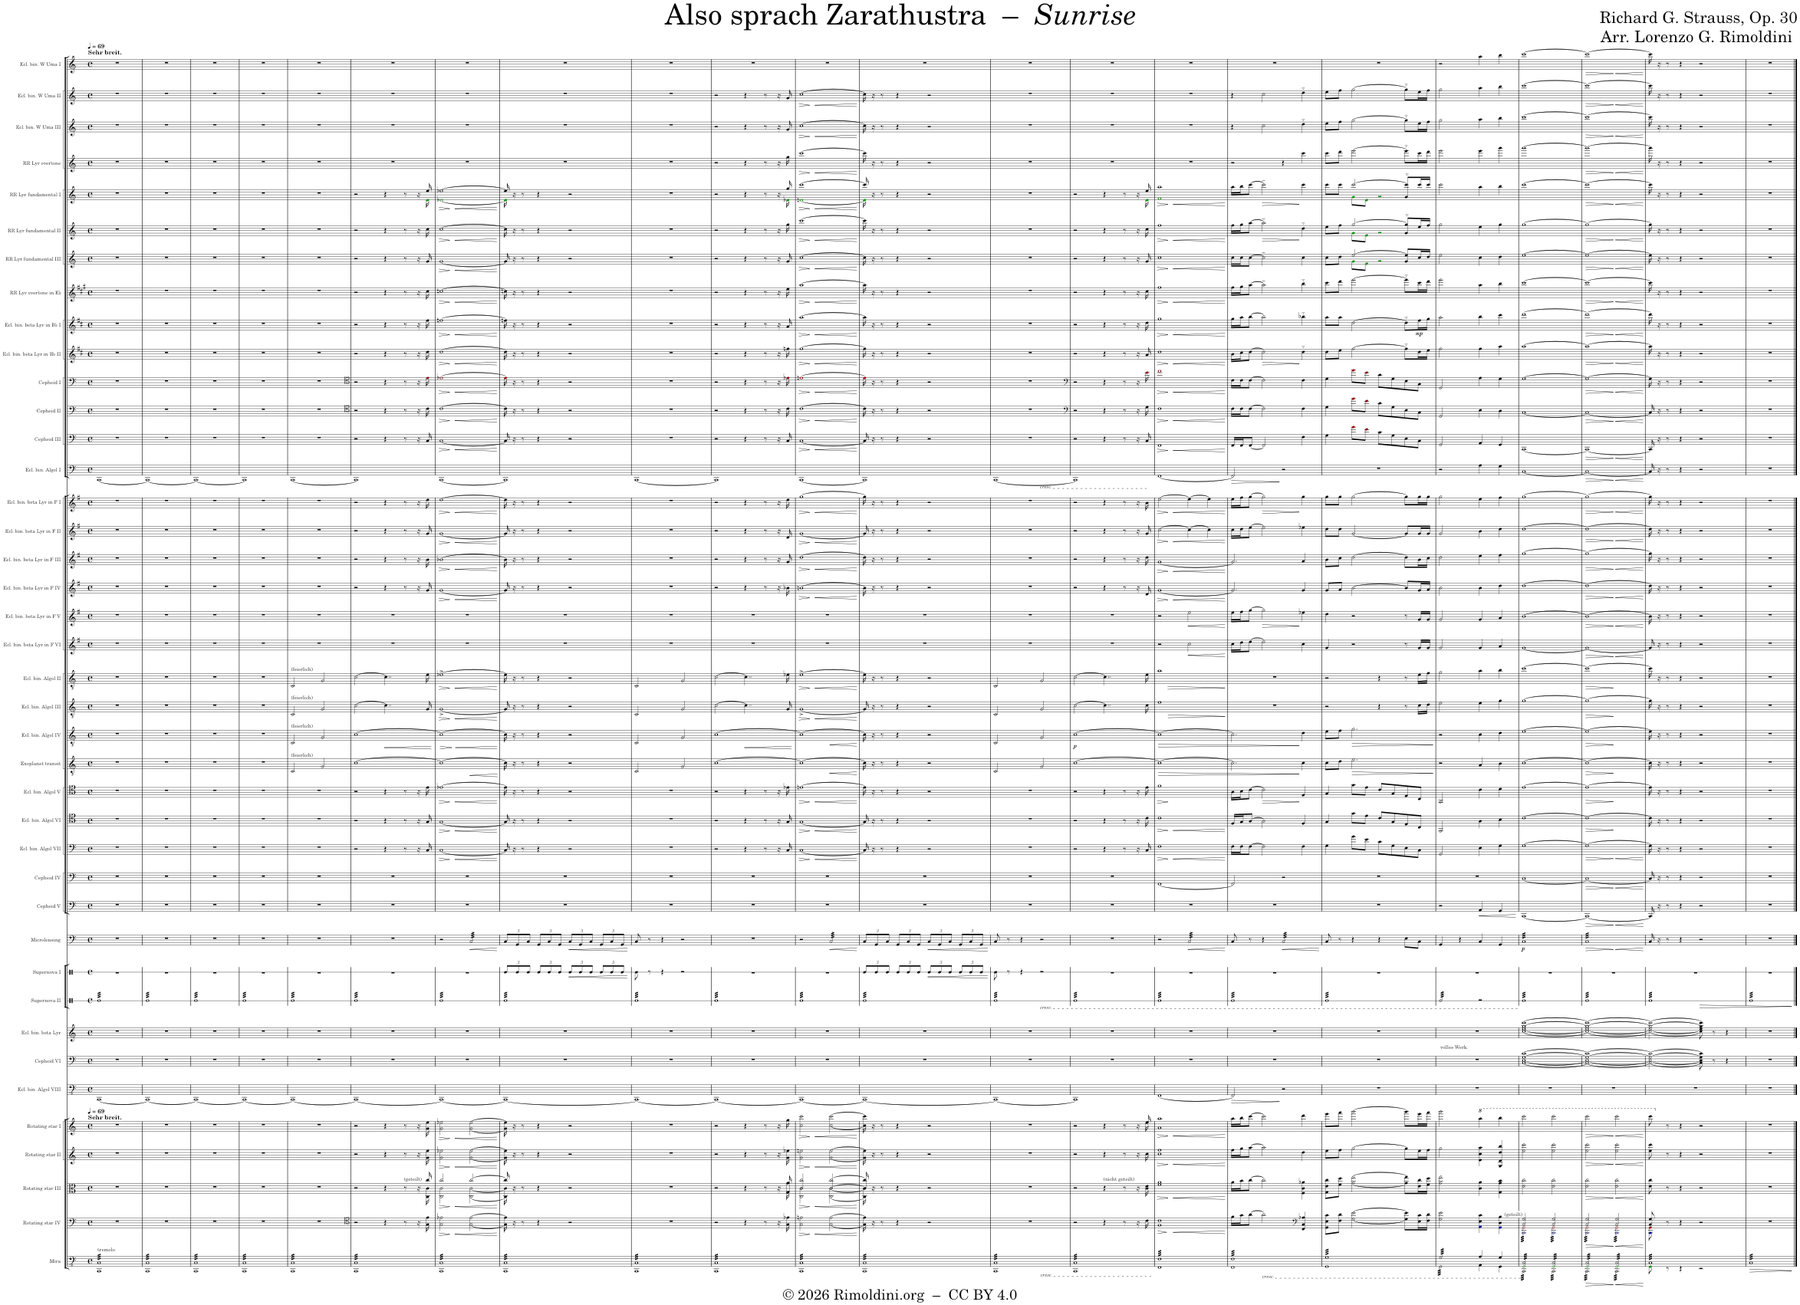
**kern	**dynam	**kern	**dynam	**kern	**dynam	**kern	**dynam	**kern	**dynam	**kern	**dynam	**kern	**kern	**kern	**kern	**dynam	**kern	**kern	**dynam	**kern	**dynam	**kern	**dynam	**kern	**dynam	**kern	**dynam	**kern	**dynam	**kern	**dynam	**kern	**dynam	**kern	**dynam	**kern	**dynam	**kern	**dynam	**kern	**dynam	**kern	**dynam	**kern	**dynam	**kern	**dynam	**kern	**dynam	**kern	**dynam	**kern	**dynam	**kern	**dynam	**kern	**dynam	**kern	**dynam	**kern	**dynam	**kern	**dynam	**kern	**dynam	**kern	**dynam	**kern	**dynam	**kern	**dynam	**kern	**dynam	**kern	**dynam	**kern	**dynam	**kern	**dynam
*part40	*part40	*part39	*part39	*part38	*part38	*part37	*part37	*part36	*part36	*part35	*part35	*part34	*part33	*part33	*part33	*part33	*part32	*part31	*part31	*part30	*part30	*part29	*part29	*part28	*part28	*part27	*part27	*part26	*part26	*part25	*part25	*part24	*part24	*part23	*part23	*part22	*part22	*part21	*part21	*part20	*part20	*part19	*part19	*part18	*part18	*part17	*part17	*part16	*part16	*part15	*part15	*part14	*part14	*part13	*part13	*part12	*part12	*part11	*part11	*part10	*part10	*part9	*part9	*part8	*part8	*part7	*part7	*part6	*part6	*part5	*part5	*part4	*part4	*part3	*part3	*part2	*part2	*part1	*part1
*staff42	*staff42	*staff41	*staff41	*staff40	*staff40	*staff39	*staff39	*staff38	*staff38	*staff37	*staff37	*staff36	*staff35	*staff34	*staff33	*staff33/34/35	*staff32	*staff31	*staff31	*staff30	*staff30	*staff29	*staff29	*staff28	*staff28	*staff27	*staff27	*staff26	*staff26	*staff25	*staff25	*staff24	*staff24	*staff23	*staff23	*staff22	*staff22	*staff21	*staff21	*staff20	*staff20	*staff19	*staff19	*staff18	*staff18	*staff17	*staff17	*staff16	*staff16	*staff15	*staff15	*staff14	*staff14	*staff13	*staff13	*staff12	*staff12	*staff11	*staff11	*staff10	*staff10	*staff9	*staff9	*staff8	*staff8	*staff7	*staff7	*staff6	*staff6	*staff5	*staff5	*staff4	*staff4	*staff3	*staff3	*staff2	*staff2	*staff1	*staff1
*I"Mira	*	*I"Rotating star IV	*	*I"Rotating star III	*	*I"Rotating star II	*	*I"Rotating star I	*	*I"Ecl. bin. Algol VIII	*	*I"Cepheid VI	*I"Ecl. bin. beta Lyr	*	*	*	*I"Supernova II	*I"Supernova I	*	*I"Microlensing	*	*I"Cepheid V	*	*I"Cepheid IV	*	*I"Ecl. bin. Algol VII	*	*I"Ecl. bin. Algol VI	*	*I"Ecl. bin. Algol V	*	*I"Exoplanet transit	*	*I"Ecl. bin. Algol IV	*	*I"Ecl. bin. Algol III	*	*I"Ecl. bin. Algol II	*	*I"Ecl. bin. beta Lyr in F VI	*	*I"Ecl. bin. beta Lyr in F V	*	*I"Ecl. bin. beta Lyr in F IV	*	*I"Ecl. bin. beta Lyr in F III	*	*I"Ecl. bin. beta Lyr in F II	*	*I"Ecl. bin. beta Lyr in F I	*	*I"Ecl. bin. Algol I	*	*I"Cepheid III	*	*I"Cepheid II	*	*I"Cepheid I	*	*I"Ecl. bin. beta Lyr in Bb II	*	*I"Ecl. bin. beta Lyr in Bb I	*	*I"RR Lyr overtone in Eb	*	*I"RR Lyr fundamental III	*	*I"RR Lyr fundamental II	*	*I"RR Lyr fundamental I	*	*I"RR Lyr overtone	*	*I"Ecl. bin. W Uma III	*	*I"Ecl. bin. W Uma II	*	*I"Ecl. bin. W Uma I	*
*I'Mira	*	*I'Rotating IV	*	*I'Rotating III	*	*I'Rotating II	*	*I'Rotating I	*	*I'Ecl. Algol VIII	*	*I'Cepheid VI	*I'Ecl. beta Lyr	*	*	*	*I'Supernova II	*I'Supernova I	*	*I'Microlensing	*	*I'Cepheid V	*	*I'Cepheid IV	*	*I'Ecl. Algol VII	*	*I'Ecl. Algol VI	*	*I'Ecl. Algol V	*	*I'Exoplanet	*	*I'Ecl. Algol IV	*	*I'Ecl. Algol III	*	*I'Ecl. Algol II	*	*I'Ecl. beta Lyr in F VI	*	*I'Ecl. beta Lyr in F V	*	*I'Ecl. beta Lyr in F IV	*	*I'Ecl. beta Lyr in F III	*	*I'Ecl. beta Lyr in F II	*	*I'Ecl. beta Lyr in F I	*	*I'Ecl. Algol I	*	*I'Cepheid III	*	*I'Cepheid II	*	*I'Cepheid I	*	*I'Ecl. beta Lyr in Bb II	*	*I'Ecl. beta Lyr in Bb I	*	*I'RRL overtone in Eb	*	*I'RRL fund. III	*	*I'RRL fund. II	*	*I'RRL fund. I	*	*I'RRL overtone	*	*I'Ecl. W Uma III	*	*I'Ecl. W Uma II	*	*I'Ecl. W Uma I	*
*	*	*	*	*	*	*	*	*	*	*	*	*	*stria5	*stria5	*	*	*stria1	*stria1	*	*	*	*	*	*	*	*	*	*	*	*	*	*	*	*	*	*	*	*	*	*	*	*	*	*	*	*	*	*	*	*	*	*	*	*	*	*	*	*	*	*	*	*	*	*	*	*	*	*	*	*	*	*	*	*	*	*	*	*	*
*clefFv4	*	*clefF4	*	*clefC3	*	*clefG2	*	*clefG2	*	*clefFv4	*	*clefF4	*clefFv4	*clefF4	*clefG2	*	*clefX	*clefX	*	*clefF4	*	*clefF4	*	*clefF4	*	*clefF4	*	*clefC4	*	*clefC4	*	*clefGv2	*	*clefGv2	*	*clefGv2	*	*clefGv2	*	*clefG2	*	*clefG2	*	*clefG2	*	*clefG2	*	*clefG2	*	*clefG2	*	*clefF4	*	*clefF4	*	*clefF4	*	*clefF4	*	*clefG2	*	*clefG2	*	*clefG2	*	*clefG2	*	*clefG2	*	*clefG2	*	*clefG2	*	*clefG2	*	*clefG2	*	*clefG2	*
*	*	*	*	*	*	*	*	*	*	*	*	*	*	*	*	*	*	*	*	*	*	*	*	*	*	*	*	*	*	*	*	*Trd1c2	*	*Trd1c2	*	*Trd1c2	*	*Trd1c2	*	*Trd4c7	*	*Trd4c7	*	*Trd4c7	*	*Trd4c7	*	*Trd4c7	*	*Trd4c7	*	*Trd7c12	*	*	*	*	*	*	*	*Trd1c2	*	*Trd1c2	*	*Trd-2c-3	*	*	*	*	*	*	*	*	*	*	*	*	*	*Trd-7c-12	*
*k[]	*	*k[]	*	*k[]	*	*k[]	*	*k[]	*	*k[]	*	*k[]	*k[]	*k[]	*k[]	*	*k[]	*k[]	*	*k[]	*	*k[]	*	*k[]	*	*k[]	*	*k[]	*	*k[]	*	*k[]	*	*k[]	*	*k[]	*	*k[]	*	*k[f#]	*	*k[f#]	*	*k[f#]	*	*k[f#]	*	*k[f#]	*	*k[f#]	*	*k[]	*	*k[]	*	*k[]	*	*k[]	*	*k[f#c#]	*	*k[f#c#]	*	*k[f#c#g#]	*	*k[]	*	*k[]	*	*k[]	*	*k[]	*	*k[]	*	*k[]	*	*k[]	*
*M4/4	*	*M4/4	*	*M4/4	*	*M4/4	*	*M4/4	*	*M4/4	*	*M4/4	*M4/4	*M4/4	*M4/4	*	*M4/4	*M4/4	*	*M4/4	*	*M4/4	*	*M4/4	*	*M4/4	*	*M4/4	*	*M4/4	*	*M4/4	*	*M4/4	*	*M4/4	*	*M4/4	*	*M4/4	*	*M4/4	*	*M4/4	*	*M4/4	*	*M4/4	*	*M4/4	*	*M4/4	*	*M4/4	*	*M4/4	*	*M4/4	*	*M4/4	*	*M4/4	*	*M4/4	*	*M4/4	*	*M4/4	*	*M4/4	*	*M4/4	*	*M4/4	*	*M4/4	*	*M4/4	*
*met(c)	*	*met(c)	*	*met(c)	*	*met(c)	*	*met(c)	*	*met(c)	*	*met(c)	*met(c)	*met(c)	*met(c)	*	*met(c)	*met(c)	*	*met(c)	*	*met(c)	*	*met(c)	*	*met(c)	*	*met(c)	*	*met(c)	*	*met(c)	*	*met(c)	*	*met(c)	*	*met(c)	*	*met(c)	*	*met(c)	*	*met(c)	*	*met(c)	*	*met(c)	*	*met(c)	*	*met(c)	*	*met(c)	*	*met(c)	*	*met(c)	*	*met(c)	*	*met(c)	*	*met(c)	*	*met(c)	*	*met(c)	*	*met(c)	*	*met(c)	*	*met(c)	*	*met(c)	*	*met(c)	*
*MM69	*	*MM69	*	*MM69	*	*MM69	*	*MM69	*	*MM69	*	*MM69	*MM69	*MM69	*MM69	*	*MM69	*MM69	*	*MM69	*	*MM69	*	*MM69	*	*MM69	*	*MM69	*	*MM69	*	*MM69	*	*MM69	*	*MM69	*	*MM69	*	*MM69	*	*MM69	*	*MM69	*	*MM69	*	*MM69	*	*MM69	*	*MM69	*	*MM69	*	*MM69	*	*MM69	*	*MM69	*	*MM69	*	*MM69	*	*MM69	*	*MM69	*	*MM69	*	*MM69	*	*MM69	*	*MM69	*	*MM69	*
=1	=1	=1	=1	=1	=1	=1	=1	=1	=1	=1	=1	=1	=1	=1	=1	=1	=1	=1	=1	=1	=1	=1	=1	=1	=1	=1	=1	=1	=1	=1	=1	=1	=1	=1	=1	=1	=1	=1	=1	=1	=1	=1	=1	=1	=1	=1	=1	=1	=1	=1	=1	=1	=1	=1	=1	=1	=1	=1	=1	=1	=1	=1	=1	=1	=1	=1	=1	=1	=1	=1	=1	=1	=1	=1	=1	=1	=1	=1	=1
!	!	!	!	!	!	!	!	!	!	!	!	!	!	!	!	!	!	!	!	!	!	!	!	!	!	!	!	!	!	!	!	!	!	!	!	!	!	!	!	!	!	!	!	!	!	!	!	!	!	!	!	!	!	!	!	!	!	!	!	!	!	!	!	!	!	!	!	!	!	!	!	!	!	!	!	!	!	!LO:TX:a:B:t=Sehr breit.	!
!	!	!	!	!	!	!	!	!	!	!	!	!	!LO:TX:a:t=Pedal.	!	!	!	!	!	!	!	!	!	!	!	!	!	!	!	!	!	!	!	!	!	!	!	!	!	!	!	!	!	!	!	!	!	!	!	!	!	!	!	!	!	!	!	!	!	!	!	!	!	!	!	!	!	!	!	!	!	!	!	!	!	!	!	!	!	!
!	!	!	!	!	!	!	!	!LO:TX:a:B:t=Sehr breit.	!	!	!	!	!	!	!	!	!	!	!	!	!	!	!	!	!	!	!	!	!	!	!	!	!	!	!	!	!	!	!	!	!	!	!	!	!	!	!	!	!	!	!	!	!	!	!	!	!	!	!	!	!	!	!	!	!	!	!	!	!	!	!	!	!	!	!	!	!	!	!
!LO:TX:a:t=tremolo	!	!	!	!	!	!	!	!	!	!	!	!	!	!	!	!	!	!	!	!	!	!	!	!	!	!	!	!	!	!	!	!	!	!	!	!	!	!	!	!	!	!	!	!	!	!	!	!	!	!	!	!	!	!	!	!	!	!	!	!	!	!	!	!	!	!	!	!	!	!	!	!	!	!	!	!	!	!	!
!	!	!	!	!	!	!	!	!	!	!	!	!	!	!	!	!LO:DY:b=3	!	!	!	!	!	!	!	!	!	!	!	!	!	!	!	!	!	!	!	!	!	!	!	!	!	!	!	!	!	!	!	!	!	!	!	!	!	!	!	!	!	!	!	!	!	!	!	!	!	!	!	!	!	!	!	!	!	!	!	!	!	!	!
*tremolo	*	*	*	*	*	*	*	*	*	*	*	*	*	*	*	*	*	*	*	*	*	*	*	*	*	*	*	*	*	*	*	*	*	*	*	*	*	*	*	*	*	*	*	*	*	*	*	*	*	*	*	*	*	*	*	*	*	*	*	*	*	*	*	*	*	*	*	*	*	*	*	*	*	*	*	*	*	*	*
*	*	*	*	*	*	*	*	*	*	*	*	*	*	*	*	*	*tremolo	*	*	*	*	*	*	*	*	*	*	*	*	*	*	*	*	*	*	*	*	*	*	*	*	*	*	*	*	*	*	*	*	*	*	*	*	*	*	*	*	*	*	*	*	*	*	*	*	*	*	*	*	*	*	*	*	*	*	*	*	*	*
32CCC 32CCLLL	.	1r	.	1r	.	1r	.	1r	.	[1CCC	.	1r	[1CCCC	1r	1r	p	32ReLLL	1r	.	1r	.	1r	.	1r	.	1r	.	1r	.	1r	.	1r	.	1r	.	1r	.	1r	.	1r	.	1r	.	1r	.	1r	.	1r	.	1r	.	[1CC	.	1r	.	1r	.	1r	.	1r	.	1r	.	1r	.	1r	.	1r	.	1r	.	1r	.	1r	.	1r	.	1r	.
32CCC 32CC	.	.	.	.	.	.	.	.	.	.	.	.	.	.	.	.	32Re	.	.	.	.	.	.	.	.	.	.	.	.	.	.	.	.	.	.	.	.	.	.	.	.	.	.	.	.	.	.	.	.	.	.	.	.	.	.	.	.	.	.	.	.	.	.	.	.	.	.	.	.	.	.	.	.	.	.	.	.	.	.
32CCC 32CC	.	.	.	.	.	.	.	.	.	.	.	.	.	.	.	.	32Re	.	.	.	.	.	.	.	.	.	.	.	.	.	.	.	.	.	.	.	.	.	.	.	.	.	.	.	.	.	.	.	.	.	.	.	.	.	.	.	.	.	.	.	.	.	.	.	.	.	.	.	.	.	.	.	.	.	.	.	.	.	.
32CCC 32CC	.	.	.	.	.	.	.	.	.	.	.	.	.	.	.	.	32Re	.	.	.	.	.	.	.	.	.	.	.	.	.	.	.	.	.	.	.	.	.	.	.	.	.	.	.	.	.	.	.	.	.	.	.	.	.	.	.	.	.	.	.	.	.	.	.	.	.	.	.	.	.	.	.	.	.	.	.	.	.	.
32CCC 32CC	.	.	.	.	.	.	.	.	.	.	.	.	.	.	.	.	32Re	.	.	.	.	.	.	.	.	.	.	.	.	.	.	.	.	.	.	.	.	.	.	.	.	.	.	.	.	.	.	.	.	.	.	.	.	.	.	.	.	.	.	.	.	.	.	.	.	.	.	.	.	.	.	.	.	.	.	.	.	.	.
32CCC 32CC	.	.	.	.	.	.	.	.	.	.	.	.	.	.	.	.	32Re	.	.	.	.	.	.	.	.	.	.	.	.	.	.	.	.	.	.	.	.	.	.	.	.	.	.	.	.	.	.	.	.	.	.	.	.	.	.	.	.	.	.	.	.	.	.	.	.	.	.	.	.	.	.	.	.	.	.	.	.	.	.
32CCC 32CC	.	.	.	.	.	.	.	.	.	.	.	.	.	.	.	.	32Re	.	.	.	.	.	.	.	.	.	.	.	.	.	.	.	.	.	.	.	.	.	.	.	.	.	.	.	.	.	.	.	.	.	.	.	.	.	.	.	.	.	.	.	.	.	.	.	.	.	.	.	.	.	.	.	.	.	.	.	.	.	.
32CCC 32CC	.	.	.	.	.	.	.	.	.	.	.	.	.	.	.	.	32Re	.	.	.	.	.	.	.	.	.	.	.	.	.	.	.	.	.	.	.	.	.	.	.	.	.	.	.	.	.	.	.	.	.	.	.	.	.	.	.	.	.	.	.	.	.	.	.	.	.	.	.	.	.	.	.	.	.	.	.	.	.	.
32CCC 32CC	.	.	.	.	.	.	.	.	.	.	.	.	.	.	.	.	32Re	.	.	.	.	.	.	.	.	.	.	.	.	.	.	.	.	.	.	.	.	.	.	.	.	.	.	.	.	.	.	.	.	.	.	.	.	.	.	.	.	.	.	.	.	.	.	.	.	.	.	.	.	.	.	.	.	.	.	.	.	.	.
32CCC 32CC	.	.	.	.	.	.	.	.	.	.	.	.	.	.	.	.	32Re	.	.	.	.	.	.	.	.	.	.	.	.	.	.	.	.	.	.	.	.	.	.	.	.	.	.	.	.	.	.	.	.	.	.	.	.	.	.	.	.	.	.	.	.	.	.	.	.	.	.	.	.	.	.	.	.	.	.	.	.	.	.
32CCC 32CC	.	.	.	.	.	.	.	.	.	.	.	.	.	.	.	.	32Re	.	.	.	.	.	.	.	.	.	.	.	.	.	.	.	.	.	.	.	.	.	.	.	.	.	.	.	.	.	.	.	.	.	.	.	.	.	.	.	.	.	.	.	.	.	.	.	.	.	.	.	.	.	.	.	.	.	.	.	.	.	.
32CCC 32CC	.	.	.	.	.	.	.	.	.	.	.	.	.	.	.	.	32Re	.	.	.	.	.	.	.	.	.	.	.	.	.	.	.	.	.	.	.	.	.	.	.	.	.	.	.	.	.	.	.	.	.	.	.	.	.	.	.	.	.	.	.	.	.	.	.	.	.	.	.	.	.	.	.	.	.	.	.	.	.	.
32CCC 32CC	.	.	.	.	.	.	.	.	.	.	.	.	.	.	.	.	32Re	.	.	.	.	.	.	.	.	.	.	.	.	.	.	.	.	.	.	.	.	.	.	.	.	.	.	.	.	.	.	.	.	.	.	.	.	.	.	.	.	.	.	.	.	.	.	.	.	.	.	.	.	.	.	.	.	.	.	.	.	.	.
32CCC 32CC	.	.	.	.	.	.	.	.	.	.	.	.	.	.	.	.	32Re	.	.	.	.	.	.	.	.	.	.	.	.	.	.	.	.	.	.	.	.	.	.	.	.	.	.	.	.	.	.	.	.	.	.	.	.	.	.	.	.	.	.	.	.	.	.	.	.	.	.	.	.	.	.	.	.	.	.	.	.	.	.
32CCC 32CC	.	.	.	.	.	.	.	.	.	.	.	.	.	.	.	.	32Re	.	.	.	.	.	.	.	.	.	.	.	.	.	.	.	.	.	.	.	.	.	.	.	.	.	.	.	.	.	.	.	.	.	.	.	.	.	.	.	.	.	.	.	.	.	.	.	.	.	.	.	.	.	.	.	.	.	.	.	.	.	.
32CCC 32CC	.	.	.	.	.	.	.	.	.	.	.	.	.	.	.	.	32Re	.	.	.	.	.	.	.	.	.	.	.	.	.	.	.	.	.	.	.	.	.	.	.	.	.	.	.	.	.	.	.	.	.	.	.	.	.	.	.	.	.	.	.	.	.	.	.	.	.	.	.	.	.	.	.	.	.	.	.	.	.	.
32CCC 32CC	.	.	.	.	.	.	.	.	.	.	.	.	.	.	.	.	32Re	.	.	.	.	.	.	.	.	.	.	.	.	.	.	.	.	.	.	.	.	.	.	.	.	.	.	.	.	.	.	.	.	.	.	.	.	.	.	.	.	.	.	.	.	.	.	.	.	.	.	.	.	.	.	.	.	.	.	.	.	.	.
32CCC 32CC	.	.	.	.	.	.	.	.	.	.	.	.	.	.	.	.	32Re	.	.	.	.	.	.	.	.	.	.	.	.	.	.	.	.	.	.	.	.	.	.	.	.	.	.	.	.	.	.	.	.	.	.	.	.	.	.	.	.	.	.	.	.	.	.	.	.	.	.	.	.	.	.	.	.	.	.	.	.	.	.
32CCC 32CC	.	.	.	.	.	.	.	.	.	.	.	.	.	.	.	.	32Re	.	.	.	.	.	.	.	.	.	.	.	.	.	.	.	.	.	.	.	.	.	.	.	.	.	.	.	.	.	.	.	.	.	.	.	.	.	.	.	.	.	.	.	.	.	.	.	.	.	.	.	.	.	.	.	.	.	.	.	.	.	.
32CCC 32CC	.	.	.	.	.	.	.	.	.	.	.	.	.	.	.	.	32Re	.	.	.	.	.	.	.	.	.	.	.	.	.	.	.	.	.	.	.	.	.	.	.	.	.	.	.	.	.	.	.	.	.	.	.	.	.	.	.	.	.	.	.	.	.	.	.	.	.	.	.	.	.	.	.	.	.	.	.	.	.	.
32CCC 32CC	.	.	.	.	.	.	.	.	.	.	.	.	.	.	.	.	32Re	.	.	.	.	.	.	.	.	.	.	.	.	.	.	.	.	.	.	.	.	.	.	.	.	.	.	.	.	.	.	.	.	.	.	.	.	.	.	.	.	.	.	.	.	.	.	.	.	.	.	.	.	.	.	.	.	.	.	.	.	.	.
32CCC 32CC	.	.	.	.	.	.	.	.	.	.	.	.	.	.	.	.	32Re	.	.	.	.	.	.	.	.	.	.	.	.	.	.	.	.	.	.	.	.	.	.	.	.	.	.	.	.	.	.	.	.	.	.	.	.	.	.	.	.	.	.	.	.	.	.	.	.	.	.	.	.	.	.	.	.	.	.	.	.	.	.
32CCC 32CC	.	.	.	.	.	.	.	.	.	.	.	.	.	.	.	.	32Re	.	.	.	.	.	.	.	.	.	.	.	.	.	.	.	.	.	.	.	.	.	.	.	.	.	.	.	.	.	.	.	.	.	.	.	.	.	.	.	.	.	.	.	.	.	.	.	.	.	.	.	.	.	.	.	.	.	.	.	.	.	.
32CCC 32CC	.	.	.	.	.	.	.	.	.	.	.	.	.	.	.	.	32Re	.	.	.	.	.	.	.	.	.	.	.	.	.	.	.	.	.	.	.	.	.	.	.	.	.	.	.	.	.	.	.	.	.	.	.	.	.	.	.	.	.	.	.	.	.	.	.	.	.	.	.	.	.	.	.	.	.	.	.	.	.	.
32CCC 32CC	.	.	.	.	.	.	.	.	.	.	.	.	.	.	.	.	32Re	.	.	.	.	.	.	.	.	.	.	.	.	.	.	.	.	.	.	.	.	.	.	.	.	.	.	.	.	.	.	.	.	.	.	.	.	.	.	.	.	.	.	.	.	.	.	.	.	.	.	.	.	.	.	.	.	.	.	.	.	.	.
32CCC 32CC	.	.	.	.	.	.	.	.	.	.	.	.	.	.	.	.	32Re	.	.	.	.	.	.	.	.	.	.	.	.	.	.	.	.	.	.	.	.	.	.	.	.	.	.	.	.	.	.	.	.	.	.	.	.	.	.	.	.	.	.	.	.	.	.	.	.	.	.	.	.	.	.	.	.	.	.	.	.	.	.
32CCC 32CC	.	.	.	.	.	.	.	.	.	.	.	.	.	.	.	.	32Re	.	.	.	.	.	.	.	.	.	.	.	.	.	.	.	.	.	.	.	.	.	.	.	.	.	.	.	.	.	.	.	.	.	.	.	.	.	.	.	.	.	.	.	.	.	.	.	.	.	.	.	.	.	.	.	.	.	.	.	.	.	.
32CCC 32CC	.	.	.	.	.	.	.	.	.	.	.	.	.	.	.	.	32Re	.	.	.	.	.	.	.	.	.	.	.	.	.	.	.	.	.	.	.	.	.	.	.	.	.	.	.	.	.	.	.	.	.	.	.	.	.	.	.	.	.	.	.	.	.	.	.	.	.	.	.	.	.	.	.	.	.	.	.	.	.	.
32CCC 32CC	.	.	.	.	.	.	.	.	.	.	.	.	.	.	.	.	32Re	.	.	.	.	.	.	.	.	.	.	.	.	.	.	.	.	.	.	.	.	.	.	.	.	.	.	.	.	.	.	.	.	.	.	.	.	.	.	.	.	.	.	.	.	.	.	.	.	.	.	.	.	.	.	.	.	.	.	.	.	.	.
32CCC 32CC	.	.	.	.	.	.	.	.	.	.	.	.	.	.	.	.	32Re	.	.	.	.	.	.	.	.	.	.	.	.	.	.	.	.	.	.	.	.	.	.	.	.	.	.	.	.	.	.	.	.	.	.	.	.	.	.	.	.	.	.	.	.	.	.	.	.	.	.	.	.	.	.	.	.	.	.	.	.	.	.
32CCC 32CC	.	.	.	.	.	.	.	.	.	.	.	.	.	.	.	.	32Re	.	.	.	.	.	.	.	.	.	.	.	.	.	.	.	.	.	.	.	.	.	.	.	.	.	.	.	.	.	.	.	.	.	.	.	.	.	.	.	.	.	.	.	.	.	.	.	.	.	.	.	.	.	.	.	.	.	.	.	.	.	.
32CCC 32CCJJJ	.	.	.	.	.	.	.	.	.	.	.	.	.	.	.	.	32ReJJJ	.	.	.	.	.	.	.	.	.	.	.	.	.	.	.	.	.	.	.	.	.	.	.	.	.	.	.	.	.	.	.	.	.	.	.	.	.	.	.	.	.	.	.	.	.	.	.	.	.	.	.	.	.	.	.	.	.	.	.	.	.	.
=2	=2	=2	=2	=2	=2	=2	=2	=2	=2	=2	=2	=2	=2	=2	=2	=2	=2	=2	=2	=2	=2	=2	=2	=2	=2	=2	=2	=2	=2	=2	=2	=2	=2	=2	=2	=2	=2	=2	=2	=2	=2	=2	=2	=2	=2	=2	=2	=2	=2	=2	=2	=2	=2	=2	=2	=2	=2	=2	=2	=2	=2	=2	=2	=2	=2	=2	=2	=2	=2	=2	=2	=2	=2	=2	=2	=2	=2	=2	=2
32CCC 32CCLLL	.	1r	.	1r	.	1r	.	1r	.	1CCC_	.	1r	1CCCC_	1r	1r	.	32ReLLL	1r	.	1r	.	1r	.	1r	.	1r	.	1r	.	1r	.	1r	.	1r	.	1r	.	1r	.	1r	.	1r	.	1r	.	1r	.	1r	.	1r	.	1CC_	.	1r	.	1r	.	1r	.	1r	.	1r	.	1r	.	1r	.	1r	.	1r	.	1r	.	1r	.	1r	.	1r	.
32CCC 32CC	.	.	.	.	.	.	.	.	.	.	.	.	.	.	.	.	32Re	.	.	.	.	.	.	.	.	.	.	.	.	.	.	.	.	.	.	.	.	.	.	.	.	.	.	.	.	.	.	.	.	.	.	.	.	.	.	.	.	.	.	.	.	.	.	.	.	.	.	.	.	.	.	.	.	.	.	.	.	.	.
32CCC 32CC	.	.	.	.	.	.	.	.	.	.	.	.	.	.	.	.	32Re	.	.	.	.	.	.	.	.	.	.	.	.	.	.	.	.	.	.	.	.	.	.	.	.	.	.	.	.	.	.	.	.	.	.	.	.	.	.	.	.	.	.	.	.	.	.	.	.	.	.	.	.	.	.	.	.	.	.	.	.	.	.
32CCC 32CC	.	.	.	.	.	.	.	.	.	.	.	.	.	.	.	.	32Re	.	.	.	.	.	.	.	.	.	.	.	.	.	.	.	.	.	.	.	.	.	.	.	.	.	.	.	.	.	.	.	.	.	.	.	.	.	.	.	.	.	.	.	.	.	.	.	.	.	.	.	.	.	.	.	.	.	.	.	.	.	.
32CCC 32CC	.	.	.	.	.	.	.	.	.	.	.	.	.	.	.	.	32Re	.	.	.	.	.	.	.	.	.	.	.	.	.	.	.	.	.	.	.	.	.	.	.	.	.	.	.	.	.	.	.	.	.	.	.	.	.	.	.	.	.	.	.	.	.	.	.	.	.	.	.	.	.	.	.	.	.	.	.	.	.	.
32CCC 32CC	.	.	.	.	.	.	.	.	.	.	.	.	.	.	.	.	32Re	.	.	.	.	.	.	.	.	.	.	.	.	.	.	.	.	.	.	.	.	.	.	.	.	.	.	.	.	.	.	.	.	.	.	.	.	.	.	.	.	.	.	.	.	.	.	.	.	.	.	.	.	.	.	.	.	.	.	.	.	.	.
32CCC 32CC	.	.	.	.	.	.	.	.	.	.	.	.	.	.	.	.	32Re	.	.	.	.	.	.	.	.	.	.	.	.	.	.	.	.	.	.	.	.	.	.	.	.	.	.	.	.	.	.	.	.	.	.	.	.	.	.	.	.	.	.	.	.	.	.	.	.	.	.	.	.	.	.	.	.	.	.	.	.	.	.
32CCC 32CC	.	.	.	.	.	.	.	.	.	.	.	.	.	.	.	.	32Re	.	.	.	.	.	.	.	.	.	.	.	.	.	.	.	.	.	.	.	.	.	.	.	.	.	.	.	.	.	.	.	.	.	.	.	.	.	.	.	.	.	.	.	.	.	.	.	.	.	.	.	.	.	.	.	.	.	.	.	.	.	.
32CCC 32CC	.	.	.	.	.	.	.	.	.	.	.	.	.	.	.	.	32Re	.	.	.	.	.	.	.	.	.	.	.	.	.	.	.	.	.	.	.	.	.	.	.	.	.	.	.	.	.	.	.	.	.	.	.	.	.	.	.	.	.	.	.	.	.	.	.	.	.	.	.	.	.	.	.	.	.	.	.	.	.	.
32CCC 32CC	.	.	.	.	.	.	.	.	.	.	.	.	.	.	.	.	32Re	.	.	.	.	.	.	.	.	.	.	.	.	.	.	.	.	.	.	.	.	.	.	.	.	.	.	.	.	.	.	.	.	.	.	.	.	.	.	.	.	.	.	.	.	.	.	.	.	.	.	.	.	.	.	.	.	.	.	.	.	.	.
32CCC 32CC	.	.	.	.	.	.	.	.	.	.	.	.	.	.	.	.	32Re	.	.	.	.	.	.	.	.	.	.	.	.	.	.	.	.	.	.	.	.	.	.	.	.	.	.	.	.	.	.	.	.	.	.	.	.	.	.	.	.	.	.	.	.	.	.	.	.	.	.	.	.	.	.	.	.	.	.	.	.	.	.
32CCC 32CC	.	.	.	.	.	.	.	.	.	.	.	.	.	.	.	.	32Re	.	.	.	.	.	.	.	.	.	.	.	.	.	.	.	.	.	.	.	.	.	.	.	.	.	.	.	.	.	.	.	.	.	.	.	.	.	.	.	.	.	.	.	.	.	.	.	.	.	.	.	.	.	.	.	.	.	.	.	.	.	.
32CCC 32CC	.	.	.	.	.	.	.	.	.	.	.	.	.	.	.	.	32Re	.	.	.	.	.	.	.	.	.	.	.	.	.	.	.	.	.	.	.	.	.	.	.	.	.	.	.	.	.	.	.	.	.	.	.	.	.	.	.	.	.	.	.	.	.	.	.	.	.	.	.	.	.	.	.	.	.	.	.	.	.	.
32CCC 32CC	.	.	.	.	.	.	.	.	.	.	.	.	.	.	.	.	32Re	.	.	.	.	.	.	.	.	.	.	.	.	.	.	.	.	.	.	.	.	.	.	.	.	.	.	.	.	.	.	.	.	.	.	.	.	.	.	.	.	.	.	.	.	.	.	.	.	.	.	.	.	.	.	.	.	.	.	.	.	.	.
32CCC 32CC	.	.	.	.	.	.	.	.	.	.	.	.	.	.	.	.	32Re	.	.	.	.	.	.	.	.	.	.	.	.	.	.	.	.	.	.	.	.	.	.	.	.	.	.	.	.	.	.	.	.	.	.	.	.	.	.	.	.	.	.	.	.	.	.	.	.	.	.	.	.	.	.	.	.	.	.	.	.	.	.
32CCC 32CC	.	.	.	.	.	.	.	.	.	.	.	.	.	.	.	.	32Re	.	.	.	.	.	.	.	.	.	.	.	.	.	.	.	.	.	.	.	.	.	.	.	.	.	.	.	.	.	.	.	.	.	.	.	.	.	.	.	.	.	.	.	.	.	.	.	.	.	.	.	.	.	.	.	.	.	.	.	.	.	.
32CCC 32CC	.	.	.	.	.	.	.	.	.	.	.	.	.	.	.	.	32Re	.	.	.	.	.	.	.	.	.	.	.	.	.	.	.	.	.	.	.	.	.	.	.	.	.	.	.	.	.	.	.	.	.	.	.	.	.	.	.	.	.	.	.	.	.	.	.	.	.	.	.	.	.	.	.	.	.	.	.	.	.	.
32CCC 32CC	.	.	.	.	.	.	.	.	.	.	.	.	.	.	.	.	32Re	.	.	.	.	.	.	.	.	.	.	.	.	.	.	.	.	.	.	.	.	.	.	.	.	.	.	.	.	.	.	.	.	.	.	.	.	.	.	.	.	.	.	.	.	.	.	.	.	.	.	.	.	.	.	.	.	.	.	.	.	.	.
32CCC 32CC	.	.	.	.	.	.	.	.	.	.	.	.	.	.	.	.	32Re	.	.	.	.	.	.	.	.	.	.	.	.	.	.	.	.	.	.	.	.	.	.	.	.	.	.	.	.	.	.	.	.	.	.	.	.	.	.	.	.	.	.	.	.	.	.	.	.	.	.	.	.	.	.	.	.	.	.	.	.	.	.
32CCC 32CC	.	.	.	.	.	.	.	.	.	.	.	.	.	.	.	.	32Re	.	.	.	.	.	.	.	.	.	.	.	.	.	.	.	.	.	.	.	.	.	.	.	.	.	.	.	.	.	.	.	.	.	.	.	.	.	.	.	.	.	.	.	.	.	.	.	.	.	.	.	.	.	.	.	.	.	.	.	.	.	.
32CCC 32CC	.	.	.	.	.	.	.	.	.	.	.	.	.	.	.	.	32Re	.	.	.	.	.	.	.	.	.	.	.	.	.	.	.	.	.	.	.	.	.	.	.	.	.	.	.	.	.	.	.	.	.	.	.	.	.	.	.	.	.	.	.	.	.	.	.	.	.	.	.	.	.	.	.	.	.	.	.	.	.	.
32CCC 32CC	.	.	.	.	.	.	.	.	.	.	.	.	.	.	.	.	32Re	.	.	.	.	.	.	.	.	.	.	.	.	.	.	.	.	.	.	.	.	.	.	.	.	.	.	.	.	.	.	.	.	.	.	.	.	.	.	.	.	.	.	.	.	.	.	.	.	.	.	.	.	.	.	.	.	.	.	.	.	.	.
32CCC 32CC	.	.	.	.	.	.	.	.	.	.	.	.	.	.	.	.	32Re	.	.	.	.	.	.	.	.	.	.	.	.	.	.	.	.	.	.	.	.	.	.	.	.	.	.	.	.	.	.	.	.	.	.	.	.	.	.	.	.	.	.	.	.	.	.	.	.	.	.	.	.	.	.	.	.	.	.	.	.	.	.
32CCC 32CC	.	.	.	.	.	.	.	.	.	.	.	.	.	.	.	.	32Re	.	.	.	.	.	.	.	.	.	.	.	.	.	.	.	.	.	.	.	.	.	.	.	.	.	.	.	.	.	.	.	.	.	.	.	.	.	.	.	.	.	.	.	.	.	.	.	.	.	.	.	.	.	.	.	.	.	.	.	.	.	.
32CCC 32CC	.	.	.	.	.	.	.	.	.	.	.	.	.	.	.	.	32Re	.	.	.	.	.	.	.	.	.	.	.	.	.	.	.	.	.	.	.	.	.	.	.	.	.	.	.	.	.	.	.	.	.	.	.	.	.	.	.	.	.	.	.	.	.	.	.	.	.	.	.	.	.	.	.	.	.	.	.	.	.	.
32CCC 32CC	.	.	.	.	.	.	.	.	.	.	.	.	.	.	.	.	32Re	.	.	.	.	.	.	.	.	.	.	.	.	.	.	.	.	.	.	.	.	.	.	.	.	.	.	.	.	.	.	.	.	.	.	.	.	.	.	.	.	.	.	.	.	.	.	.	.	.	.	.	.	.	.	.	.	.	.	.	.	.	.
32CCC 32CC	.	.	.	.	.	.	.	.	.	.	.	.	.	.	.	.	32Re	.	.	.	.	.	.	.	.	.	.	.	.	.	.	.	.	.	.	.	.	.	.	.	.	.	.	.	.	.	.	.	.	.	.	.	.	.	.	.	.	.	.	.	.	.	.	.	.	.	.	.	.	.	.	.	.	.	.	.	.	.	.
32CCC 32CC	.	.	.	.	.	.	.	.	.	.	.	.	.	.	.	.	32Re	.	.	.	.	.	.	.	.	.	.	.	.	.	.	.	.	.	.	.	.	.	.	.	.	.	.	.	.	.	.	.	.	.	.	.	.	.	.	.	.	.	.	.	.	.	.	.	.	.	.	.	.	.	.	.	.	.	.	.	.	.	.
32CCC 32CC	.	.	.	.	.	.	.	.	.	.	.	.	.	.	.	.	32Re	.	.	.	.	.	.	.	.	.	.	.	.	.	.	.	.	.	.	.	.	.	.	.	.	.	.	.	.	.	.	.	.	.	.	.	.	.	.	.	.	.	.	.	.	.	.	.	.	.	.	.	.	.	.	.	.	.	.	.	.	.	.
32CCC 32CC	.	.	.	.	.	.	.	.	.	.	.	.	.	.	.	.	32Re	.	.	.	.	.	.	.	.	.	.	.	.	.	.	.	.	.	.	.	.	.	.	.	.	.	.	.	.	.	.	.	.	.	.	.	.	.	.	.	.	.	.	.	.	.	.	.	.	.	.	.	.	.	.	.	.	.	.	.	.	.	.
32CCC 32CC	.	.	.	.	.	.	.	.	.	.	.	.	.	.	.	.	32Re	.	.	.	.	.	.	.	.	.	.	.	.	.	.	.	.	.	.	.	.	.	.	.	.	.	.	.	.	.	.	.	.	.	.	.	.	.	.	.	.	.	.	.	.	.	.	.	.	.	.	.	.	.	.	.	.	.	.	.	.	.	.
32CCC 32CCJJJ	.	.	.	.	.	.	.	.	.	.	.	.	.	.	.	.	32ReJJJ	.	.	.	.	.	.	.	.	.	.	.	.	.	.	.	.	.	.	.	.	.	.	.	.	.	.	.	.	.	.	.	.	.	.	.	.	.	.	.	.	.	.	.	.	.	.	.	.	.	.	.	.	.	.	.	.	.	.	.	.	.	.
=3	=3	=3	=3	=3	=3	=3	=3	=3	=3	=3	=3	=3	=3	=3	=3	=3	=3	=3	=3	=3	=3	=3	=3	=3	=3	=3	=3	=3	=3	=3	=3	=3	=3	=3	=3	=3	=3	=3	=3	=3	=3	=3	=3	=3	=3	=3	=3	=3	=3	=3	=3	=3	=3	=3	=3	=3	=3	=3	=3	=3	=3	=3	=3	=3	=3	=3	=3	=3	=3	=3	=3	=3	=3	=3	=3	=3	=3	=3	=3
32CCC 32CCLLL	.	1r	.	1r	.	1r	.	1r	.	1CCC_	.	1r	1CCCC_	1r	1r	.	32ReLLL	1r	.	1r	.	1r	.	1r	.	1r	.	1r	.	1r	.	1r	.	1r	.	1r	.	1r	.	1r	.	1r	.	1r	.	1r	.	1r	.	1r	.	1CC_	.	1r	.	1r	.	1r	.	1r	.	1r	.	1r	.	1r	.	1r	.	1r	.	1r	.	1r	.	1r	.	1r	.
32CCC 32CC	.	.	.	.	.	.	.	.	.	.	.	.	.	.	.	.	32Re	.	.	.	.	.	.	.	.	.	.	.	.	.	.	.	.	.	.	.	.	.	.	.	.	.	.	.	.	.	.	.	.	.	.	.	.	.	.	.	.	.	.	.	.	.	.	.	.	.	.	.	.	.	.	.	.	.	.	.	.	.	.
32CCC 32CC	.	.	.	.	.	.	.	.	.	.	.	.	.	.	.	.	32Re	.	.	.	.	.	.	.	.	.	.	.	.	.	.	.	.	.	.	.	.	.	.	.	.	.	.	.	.	.	.	.	.	.	.	.	.	.	.	.	.	.	.	.	.	.	.	.	.	.	.	.	.	.	.	.	.	.	.	.	.	.	.
32CCC 32CC	.	.	.	.	.	.	.	.	.	.	.	.	.	.	.	.	32Re	.	.	.	.	.	.	.	.	.	.	.	.	.	.	.	.	.	.	.	.	.	.	.	.	.	.	.	.	.	.	.	.	.	.	.	.	.	.	.	.	.	.	.	.	.	.	.	.	.	.	.	.	.	.	.	.	.	.	.	.	.	.
32CCC 32CC	.	.	.	.	.	.	.	.	.	.	.	.	.	.	.	.	32Re	.	.	.	.	.	.	.	.	.	.	.	.	.	.	.	.	.	.	.	.	.	.	.	.	.	.	.	.	.	.	.	.	.	.	.	.	.	.	.	.	.	.	.	.	.	.	.	.	.	.	.	.	.	.	.	.	.	.	.	.	.	.
32CCC 32CC	.	.	.	.	.	.	.	.	.	.	.	.	.	.	.	.	32Re	.	.	.	.	.	.	.	.	.	.	.	.	.	.	.	.	.	.	.	.	.	.	.	.	.	.	.	.	.	.	.	.	.	.	.	.	.	.	.	.	.	.	.	.	.	.	.	.	.	.	.	.	.	.	.	.	.	.	.	.	.	.
32CCC 32CC	.	.	.	.	.	.	.	.	.	.	.	.	.	.	.	.	32Re	.	.	.	.	.	.	.	.	.	.	.	.	.	.	.	.	.	.	.	.	.	.	.	.	.	.	.	.	.	.	.	.	.	.	.	.	.	.	.	.	.	.	.	.	.	.	.	.	.	.	.	.	.	.	.	.	.	.	.	.	.	.
32CCC 32CC	.	.	.	.	.	.	.	.	.	.	.	.	.	.	.	.	32Re	.	.	.	.	.	.	.	.	.	.	.	.	.	.	.	.	.	.	.	.	.	.	.	.	.	.	.	.	.	.	.	.	.	.	.	.	.	.	.	.	.	.	.	.	.	.	.	.	.	.	.	.	.	.	.	.	.	.	.	.	.	.
32CCC 32CC	.	.	.	.	.	.	.	.	.	.	.	.	.	.	.	.	32Re	.	.	.	.	.	.	.	.	.	.	.	.	.	.	.	.	.	.	.	.	.	.	.	.	.	.	.	.	.	.	.	.	.	.	.	.	.	.	.	.	.	.	.	.	.	.	.	.	.	.	.	.	.	.	.	.	.	.	.	.	.	.
32CCC 32CC	.	.	.	.	.	.	.	.	.	.	.	.	.	.	.	.	32Re	.	.	.	.	.	.	.	.	.	.	.	.	.	.	.	.	.	.	.	.	.	.	.	.	.	.	.	.	.	.	.	.	.	.	.	.	.	.	.	.	.	.	.	.	.	.	.	.	.	.	.	.	.	.	.	.	.	.	.	.	.	.
32CCC 32CC	.	.	.	.	.	.	.	.	.	.	.	.	.	.	.	.	32Re	.	.	.	.	.	.	.	.	.	.	.	.	.	.	.	.	.	.	.	.	.	.	.	.	.	.	.	.	.	.	.	.	.	.	.	.	.	.	.	.	.	.	.	.	.	.	.	.	.	.	.	.	.	.	.	.	.	.	.	.	.	.
32CCC 32CC	.	.	.	.	.	.	.	.	.	.	.	.	.	.	.	.	32Re	.	.	.	.	.	.	.	.	.	.	.	.	.	.	.	.	.	.	.	.	.	.	.	.	.	.	.	.	.	.	.	.	.	.	.	.	.	.	.	.	.	.	.	.	.	.	.	.	.	.	.	.	.	.	.	.	.	.	.	.	.	.
32CCC 32CC	.	.	.	.	.	.	.	.	.	.	.	.	.	.	.	.	32Re	.	.	.	.	.	.	.	.	.	.	.	.	.	.	.	.	.	.	.	.	.	.	.	.	.	.	.	.	.	.	.	.	.	.	.	.	.	.	.	.	.	.	.	.	.	.	.	.	.	.	.	.	.	.	.	.	.	.	.	.	.	.
32CCC 32CC	.	.	.	.	.	.	.	.	.	.	.	.	.	.	.	.	32Re	.	.	.	.	.	.	.	.	.	.	.	.	.	.	.	.	.	.	.	.	.	.	.	.	.	.	.	.	.	.	.	.	.	.	.	.	.	.	.	.	.	.	.	.	.	.	.	.	.	.	.	.	.	.	.	.	.	.	.	.	.	.
32CCC 32CC	.	.	.	.	.	.	.	.	.	.	.	.	.	.	.	.	32Re	.	.	.	.	.	.	.	.	.	.	.	.	.	.	.	.	.	.	.	.	.	.	.	.	.	.	.	.	.	.	.	.	.	.	.	.	.	.	.	.	.	.	.	.	.	.	.	.	.	.	.	.	.	.	.	.	.	.	.	.	.	.
32CCC 32CC	.	.	.	.	.	.	.	.	.	.	.	.	.	.	.	.	32Re	.	.	.	.	.	.	.	.	.	.	.	.	.	.	.	.	.	.	.	.	.	.	.	.	.	.	.	.	.	.	.	.	.	.	.	.	.	.	.	.	.	.	.	.	.	.	.	.	.	.	.	.	.	.	.	.	.	.	.	.	.	.
32CCC 32CC	.	.	.	.	.	.	.	.	.	.	.	.	.	.	.	.	32Re	.	.	.	.	.	.	.	.	.	.	.	.	.	.	.	.	.	.	.	.	.	.	.	.	.	.	.	.	.	.	.	.	.	.	.	.	.	.	.	.	.	.	.	.	.	.	.	.	.	.	.	.	.	.	.	.	.	.	.	.	.	.
32CCC 32CC	.	.	.	.	.	.	.	.	.	.	.	.	.	.	.	.	32Re	.	.	.	.	.	.	.	.	.	.	.	.	.	.	.	.	.	.	.	.	.	.	.	.	.	.	.	.	.	.	.	.	.	.	.	.	.	.	.	.	.	.	.	.	.	.	.	.	.	.	.	.	.	.	.	.	.	.	.	.	.	.
32CCC 32CC	.	.	.	.	.	.	.	.	.	.	.	.	.	.	.	.	32Re	.	.	.	.	.	.	.	.	.	.	.	.	.	.	.	.	.	.	.	.	.	.	.	.	.	.	.	.	.	.	.	.	.	.	.	.	.	.	.	.	.	.	.	.	.	.	.	.	.	.	.	.	.	.	.	.	.	.	.	.	.	.
32CCC 32CC	.	.	.	.	.	.	.	.	.	.	.	.	.	.	.	.	32Re	.	.	.	.	.	.	.	.	.	.	.	.	.	.	.	.	.	.	.	.	.	.	.	.	.	.	.	.	.	.	.	.	.	.	.	.	.	.	.	.	.	.	.	.	.	.	.	.	.	.	.	.	.	.	.	.	.	.	.	.	.	.
32CCC 32CC	.	.	.	.	.	.	.	.	.	.	.	.	.	.	.	.	32Re	.	.	.	.	.	.	.	.	.	.	.	.	.	.	.	.	.	.	.	.	.	.	.	.	.	.	.	.	.	.	.	.	.	.	.	.	.	.	.	.	.	.	.	.	.	.	.	.	.	.	.	.	.	.	.	.	.	.	.	.	.	.
32CCC 32CC	.	.	.	.	.	.	.	.	.	.	.	.	.	.	.	.	32Re	.	.	.	.	.	.	.	.	.	.	.	.	.	.	.	.	.	.	.	.	.	.	.	.	.	.	.	.	.	.	.	.	.	.	.	.	.	.	.	.	.	.	.	.	.	.	.	.	.	.	.	.	.	.	.	.	.	.	.	.	.	.
32CCC 32CC	.	.	.	.	.	.	.	.	.	.	.	.	.	.	.	.	32Re	.	.	.	.	.	.	.	.	.	.	.	.	.	.	.	.	.	.	.	.	.	.	.	.	.	.	.	.	.	.	.	.	.	.	.	.	.	.	.	.	.	.	.	.	.	.	.	.	.	.	.	.	.	.	.	.	.	.	.	.	.	.
32CCC 32CC	.	.	.	.	.	.	.	.	.	.	.	.	.	.	.	.	32Re	.	.	.	.	.	.	.	.	.	.	.	.	.	.	.	.	.	.	.	.	.	.	.	.	.	.	.	.	.	.	.	.	.	.	.	.	.	.	.	.	.	.	.	.	.	.	.	.	.	.	.	.	.	.	.	.	.	.	.	.	.	.
32CCC 32CC	.	.	.	.	.	.	.	.	.	.	.	.	.	.	.	.	32Re	.	.	.	.	.	.	.	.	.	.	.	.	.	.	.	.	.	.	.	.	.	.	.	.	.	.	.	.	.	.	.	.	.	.	.	.	.	.	.	.	.	.	.	.	.	.	.	.	.	.	.	.	.	.	.	.	.	.	.	.	.	.
32CCC 32CC	.	.	.	.	.	.	.	.	.	.	.	.	.	.	.	.	32Re	.	.	.	.	.	.	.	.	.	.	.	.	.	.	.	.	.	.	.	.	.	.	.	.	.	.	.	.	.	.	.	.	.	.	.	.	.	.	.	.	.	.	.	.	.	.	.	.	.	.	.	.	.	.	.	.	.	.	.	.	.	.
32CCC 32CC	.	.	.	.	.	.	.	.	.	.	.	.	.	.	.	.	32Re	.	.	.	.	.	.	.	.	.	.	.	.	.	.	.	.	.	.	.	.	.	.	.	.	.	.	.	.	.	.	.	.	.	.	.	.	.	.	.	.	.	.	.	.	.	.	.	.	.	.	.	.	.	.	.	.	.	.	.	.	.	.
32CCC 32CC	.	.	.	.	.	.	.	.	.	.	.	.	.	.	.	.	32Re	.	.	.	.	.	.	.	.	.	.	.	.	.	.	.	.	.	.	.	.	.	.	.	.	.	.	.	.	.	.	.	.	.	.	.	.	.	.	.	.	.	.	.	.	.	.	.	.	.	.	.	.	.	.	.	.	.	.	.	.	.	.
32CCC 32CC	.	.	.	.	.	.	.	.	.	.	.	.	.	.	.	.	32Re	.	.	.	.	.	.	.	.	.	.	.	.	.	.	.	.	.	.	.	.	.	.	.	.	.	.	.	.	.	.	.	.	.	.	.	.	.	.	.	.	.	.	.	.	.	.	.	.	.	.	.	.	.	.	.	.	.	.	.	.	.	.
32CCC 32CC	.	.	.	.	.	.	.	.	.	.	.	.	.	.	.	.	32Re	.	.	.	.	.	.	.	.	.	.	.	.	.	.	.	.	.	.	.	.	.	.	.	.	.	.	.	.	.	.	.	.	.	.	.	.	.	.	.	.	.	.	.	.	.	.	.	.	.	.	.	.	.	.	.	.	.	.	.	.	.	.
32CCC 32CC	.	.	.	.	.	.	.	.	.	.	.	.	.	.	.	.	32Re	.	.	.	.	.	.	.	.	.	.	.	.	.	.	.	.	.	.	.	.	.	.	.	.	.	.	.	.	.	.	.	.	.	.	.	.	.	.	.	.	.	.	.	.	.	.	.	.	.	.	.	.	.	.	.	.	.	.	.	.	.	.
32CCC 32CCJJJ	.	.	.	.	.	.	.	.	.	.	.	.	.	.	.	.	32ReJJJ	.	.	.	.	.	.	.	.	.	.	.	.	.	.	.	.	.	.	.	.	.	.	.	.	.	.	.	.	.	.	.	.	.	.	.	.	.	.	.	.	.	.	.	.	.	.	.	.	.	.	.	.	.	.	.	.	.	.	.	.	.	.
=4	=4	=4	=4	=4	=4	=4	=4	=4	=4	=4	=4	=4	=4	=4	=4	=4	=4	=4	=4	=4	=4	=4	=4	=4	=4	=4	=4	=4	=4	=4	=4	=4	=4	=4	=4	=4	=4	=4	=4	=4	=4	=4	=4	=4	=4	=4	=4	=4	=4	=4	=4	=4	=4	=4	=4	=4	=4	=4	=4	=4	=4	=4	=4	=4	=4	=4	=4	=4	=4	=4	=4	=4	=4	=4	=4	=4	=4	=4	=4
32CCC 32CCLLL	.	1r	.	1r	.	1r	.	1r	.	1CCC_	.	1r	1CCCC_	1r	1r	.	32ReLLL	1r	.	1r	.	1r	.	1r	.	1r	.	1r	.	1r	.	1r	.	1r	.	1r	.	1r	.	1r	.	1r	.	1r	.	1r	.	1r	.	1r	.	1CC]	.	1r	.	1r	.	1r	.	1r	.	1r	.	1r	.	1r	.	1r	.	1r	.	1r	.	1r	.	1r	.	1r	.
32CCC 32CC	.	.	.	.	.	.	.	.	.	.	.	.	.	.	.	.	32Re	.	.	.	.	.	.	.	.	.	.	.	.	.	.	.	.	.	.	.	.	.	.	.	.	.	.	.	.	.	.	.	.	.	.	.	.	.	.	.	.	.	.	.	.	.	.	.	.	.	.	.	.	.	.	.	.	.	.	.	.	.	.
32CCC 32CC	.	.	.	.	.	.	.	.	.	.	.	.	.	.	.	.	32Re	.	.	.	.	.	.	.	.	.	.	.	.	.	.	.	.	.	.	.	.	.	.	.	.	.	.	.	.	.	.	.	.	.	.	.	.	.	.	.	.	.	.	.	.	.	.	.	.	.	.	.	.	.	.	.	.	.	.	.	.	.	.
32CCC 32CC	.	.	.	.	.	.	.	.	.	.	.	.	.	.	.	.	32Re	.	.	.	.	.	.	.	.	.	.	.	.	.	.	.	.	.	.	.	.	.	.	.	.	.	.	.	.	.	.	.	.	.	.	.	.	.	.	.	.	.	.	.	.	.	.	.	.	.	.	.	.	.	.	.	.	.	.	.	.	.	.
32CCC 32CC	.	.	.	.	.	.	.	.	.	.	.	.	.	.	.	.	32Re	.	.	.	.	.	.	.	.	.	.	.	.	.	.	.	.	.	.	.	.	.	.	.	.	.	.	.	.	.	.	.	.	.	.	.	.	.	.	.	.	.	.	.	.	.	.	.	.	.	.	.	.	.	.	.	.	.	.	.	.	.	.
32CCC 32CC	.	.	.	.	.	.	.	.	.	.	.	.	.	.	.	.	32Re	.	.	.	.	.	.	.	.	.	.	.	.	.	.	.	.	.	.	.	.	.	.	.	.	.	.	.	.	.	.	.	.	.	.	.	.	.	.	.	.	.	.	.	.	.	.	.	.	.	.	.	.	.	.	.	.	.	.	.	.	.	.
32CCC 32CC	.	.	.	.	.	.	.	.	.	.	.	.	.	.	.	.	32Re	.	.	.	.	.	.	.	.	.	.	.	.	.	.	.	.	.	.	.	.	.	.	.	.	.	.	.	.	.	.	.	.	.	.	.	.	.	.	.	.	.	.	.	.	.	.	.	.	.	.	.	.	.	.	.	.	.	.	.	.	.	.
32CCC 32CC	.	.	.	.	.	.	.	.	.	.	.	.	.	.	.	.	32Re	.	.	.	.	.	.	.	.	.	.	.	.	.	.	.	.	.	.	.	.	.	.	.	.	.	.	.	.	.	.	.	.	.	.	.	.	.	.	.	.	.	.	.	.	.	.	.	.	.	.	.	.	.	.	.	.	.	.	.	.	.	.
32CCC 32CC	.	.	.	.	.	.	.	.	.	.	.	.	.	.	.	.	32Re	.	.	.	.	.	.	.	.	.	.	.	.	.	.	.	.	.	.	.	.	.	.	.	.	.	.	.	.	.	.	.	.	.	.	.	.	.	.	.	.	.	.	.	.	.	.	.	.	.	.	.	.	.	.	.	.	.	.	.	.	.	.
32CCC 32CC	.	.	.	.	.	.	.	.	.	.	.	.	.	.	.	.	32Re	.	.	.	.	.	.	.	.	.	.	.	.	.	.	.	.	.	.	.	.	.	.	.	.	.	.	.	.	.	.	.	.	.	.	.	.	.	.	.	.	.	.	.	.	.	.	.	.	.	.	.	.	.	.	.	.	.	.	.	.	.	.
32CCC 32CC	.	.	.	.	.	.	.	.	.	.	.	.	.	.	.	.	32Re	.	.	.	.	.	.	.	.	.	.	.	.	.	.	.	.	.	.	.	.	.	.	.	.	.	.	.	.	.	.	.	.	.	.	.	.	.	.	.	.	.	.	.	.	.	.	.	.	.	.	.	.	.	.	.	.	.	.	.	.	.	.
32CCC 32CC	.	.	.	.	.	.	.	.	.	.	.	.	.	.	.	.	32Re	.	.	.	.	.	.	.	.	.	.	.	.	.	.	.	.	.	.	.	.	.	.	.	.	.	.	.	.	.	.	.	.	.	.	.	.	.	.	.	.	.	.	.	.	.	.	.	.	.	.	.	.	.	.	.	.	.	.	.	.	.	.
32CCC 32CC	.	.	.	.	.	.	.	.	.	.	.	.	.	.	.	.	32Re	.	.	.	.	.	.	.	.	.	.	.	.	.	.	.	.	.	.	.	.	.	.	.	.	.	.	.	.	.	.	.	.	.	.	.	.	.	.	.	.	.	.	.	.	.	.	.	.	.	.	.	.	.	.	.	.	.	.	.	.	.	.
32CCC 32CC	.	.	.	.	.	.	.	.	.	.	.	.	.	.	.	.	32Re	.	.	.	.	.	.	.	.	.	.	.	.	.	.	.	.	.	.	.	.	.	.	.	.	.	.	.	.	.	.	.	.	.	.	.	.	.	.	.	.	.	.	.	.	.	.	.	.	.	.	.	.	.	.	.	.	.	.	.	.	.	.
32CCC 32CC	.	.	.	.	.	.	.	.	.	.	.	.	.	.	.	.	32Re	.	.	.	.	.	.	.	.	.	.	.	.	.	.	.	.	.	.	.	.	.	.	.	.	.	.	.	.	.	.	.	.	.	.	.	.	.	.	.	.	.	.	.	.	.	.	.	.	.	.	.	.	.	.	.	.	.	.	.	.	.	.
32CCC 32CC	.	.	.	.	.	.	.	.	.	.	.	.	.	.	.	.	32Re	.	.	.	.	.	.	.	.	.	.	.	.	.	.	.	.	.	.	.	.	.	.	.	.	.	.	.	.	.	.	.	.	.	.	.	.	.	.	.	.	.	.	.	.	.	.	.	.	.	.	.	.	.	.	.	.	.	.	.	.	.	.
32CCC 32CC	.	.	.	.	.	.	.	.	.	.	.	.	.	.	.	.	32Re	.	.	.	.	.	.	.	.	.	.	.	.	.	.	.	.	.	.	.	.	.	.	.	.	.	.	.	.	.	.	.	.	.	.	.	.	.	.	.	.	.	.	.	.	.	.	.	.	.	.	.	.	.	.	.	.	.	.	.	.	.	.
32CCC 32CC	.	.	.	.	.	.	.	.	.	.	.	.	.	.	.	.	32Re	.	.	.	.	.	.	.	.	.	.	.	.	.	.	.	.	.	.	.	.	.	.	.	.	.	.	.	.	.	.	.	.	.	.	.	.	.	.	.	.	.	.	.	.	.	.	.	.	.	.	.	.	.	.	.	.	.	.	.	.	.	.
32CCC 32CC	.	.	.	.	.	.	.	.	.	.	.	.	.	.	.	.	32Re	.	.	.	.	.	.	.	.	.	.	.	.	.	.	.	.	.	.	.	.	.	.	.	.	.	.	.	.	.	.	.	.	.	.	.	.	.	.	.	.	.	.	.	.	.	.	.	.	.	.	.	.	.	.	.	.	.	.	.	.	.	.
32CCC 32CC	.	.	.	.	.	.	.	.	.	.	.	.	.	.	.	.	32Re	.	.	.	.	.	.	.	.	.	.	.	.	.	.	.	.	.	.	.	.	.	.	.	.	.	.	.	.	.	.	.	.	.	.	.	.	.	.	.	.	.	.	.	.	.	.	.	.	.	.	.	.	.	.	.	.	.	.	.	.	.	.
32CCC 32CC	.	.	.	.	.	.	.	.	.	.	.	.	.	.	.	.	32Re	.	.	.	.	.	.	.	.	.	.	.	.	.	.	.	.	.	.	.	.	.	.	.	.	.	.	.	.	.	.	.	.	.	.	.	.	.	.	.	.	.	.	.	.	.	.	.	.	.	.	.	.	.	.	.	.	.	.	.	.	.	.
32CCC 32CC	.	.	.	.	.	.	.	.	.	.	.	.	.	.	.	.	32Re	.	.	.	.	.	.	.	.	.	.	.	.	.	.	.	.	.	.	.	.	.	.	.	.	.	.	.	.	.	.	.	.	.	.	.	.	.	.	.	.	.	.	.	.	.	.	.	.	.	.	.	.	.	.	.	.	.	.	.	.	.	.
32CCC 32CC	.	.	.	.	.	.	.	.	.	.	.	.	.	.	.	.	32Re	.	.	.	.	.	.	.	.	.	.	.	.	.	.	.	.	.	.	.	.	.	.	.	.	.	.	.	.	.	.	.	.	.	.	.	.	.	.	.	.	.	.	.	.	.	.	.	.	.	.	.	.	.	.	.	.	.	.	.	.	.	.
32CCC 32CC	.	.	.	.	.	.	.	.	.	.	.	.	.	.	.	.	32Re	.	.	.	.	.	.	.	.	.	.	.	.	.	.	.	.	.	.	.	.	.	.	.	.	.	.	.	.	.	.	.	.	.	.	.	.	.	.	.	.	.	.	.	.	.	.	.	.	.	.	.	.	.	.	.	.	.	.	.	.	.	.
32CCC 32CC	.	.	.	.	.	.	.	.	.	.	.	.	.	.	.	.	32Re	.	.	.	.	.	.	.	.	.	.	.	.	.	.	.	.	.	.	.	.	.	.	.	.	.	.	.	.	.	.	.	.	.	.	.	.	.	.	.	.	.	.	.	.	.	.	.	.	.	.	.	.	.	.	.	.	.	.	.	.	.	.
32CCC 32CC	.	.	.	.	.	.	.	.	.	.	.	.	.	.	.	.	32Re	.	.	.	.	.	.	.	.	.	.	.	.	.	.	.	.	.	.	.	.	.	.	.	.	.	.	.	.	.	.	.	.	.	.	.	.	.	.	.	.	.	.	.	.	.	.	.	.	.	.	.	.	.	.	.	.	.	.	.	.	.	.
32CCC 32CC	.	.	.	.	.	.	.	.	.	.	.	.	.	.	.	.	32Re	.	.	.	.	.	.	.	.	.	.	.	.	.	.	.	.	.	.	.	.	.	.	.	.	.	.	.	.	.	.	.	.	.	.	.	.	.	.	.	.	.	.	.	.	.	.	.	.	.	.	.	.	.	.	.	.	.	.	.	.	.	.
32CCC 32CC	.	.	.	.	.	.	.	.	.	.	.	.	.	.	.	.	32Re	.	.	.	.	.	.	.	.	.	.	.	.	.	.	.	.	.	.	.	.	.	.	.	.	.	.	.	.	.	.	.	.	.	.	.	.	.	.	.	.	.	.	.	.	.	.	.	.	.	.	.	.	.	.	.	.	.	.	.	.	.	.
32CCC 32CC	.	.	.	.	.	.	.	.	.	.	.	.	.	.	.	.	32Re	.	.	.	.	.	.	.	.	.	.	.	.	.	.	.	.	.	.	.	.	.	.	.	.	.	.	.	.	.	.	.	.	.	.	.	.	.	.	.	.	.	.	.	.	.	.	.	.	.	.	.	.	.	.	.	.	.	.	.	.	.	.
32CCC 32CC	.	.	.	.	.	.	.	.	.	.	.	.	.	.	.	.	32Re	.	.	.	.	.	.	.	.	.	.	.	.	.	.	.	.	.	.	.	.	.	.	.	.	.	.	.	.	.	.	.	.	.	.	.	.	.	.	.	.	.	.	.	.	.	.	.	.	.	.	.	.	.	.	.	.	.	.	.	.	.	.
32CCC 32CC	.	.	.	.	.	.	.	.	.	.	.	.	.	.	.	.	32Re	.	.	.	.	.	.	.	.	.	.	.	.	.	.	.	.	.	.	.	.	.	.	.	.	.	.	.	.	.	.	.	.	.	.	.	.	.	.	.	.	.	.	.	.	.	.	.	.	.	.	.	.	.	.	.	.	.	.	.	.	.	.
32CCC 32CCJJJ	.	.	.	.	.	.	.	.	.	.	.	.	.	.	.	.	32ReJJJ	.	.	.	.	.	.	.	.	.	.	.	.	.	.	.	.	.	.	.	.	.	.	.	.	.	.	.	.	.	.	.	.	.	.	.	.	.	.	.	.	.	.	.	.	.	.	.	.	.	.	.	.	.	.	.	.	.	.	.	.	.	.
=5	=5	=5	=5	=5	=5	=5	=5	=5	=5	=5	=5	=5	=5	=5	=5	=5	=5	=5	=5	=5	=5	=5	=5	=5	=5	=5	=5	=5	=5	=5	=5	=5	=5	=5	=5	=5	=5	=5	=5	=5	=5	=5	=5	=5	=5	=5	=5	=5	=5	=5	=5	=5	=5	=5	=5	=5	=5	=5	=5	=5	=5	=5	=5	=5	=5	=5	=5	=5	=5	=5	=5	=5	=5	=5	=5	=5	=5	=5	=5
!	!	!	!	!	!	!	!	!	!	!	!	!	!	!	!	!	!	!	!	!	!	!	!	!	!	!	!	!	!	!	!	!	!	!	!	!	!	!LO:TX:a:t=(feierlich)	!	!	!	!	!	!	!	!	!	!	!	!	!	!	!	!	!	!	!	!	!	!	!	!	!	!	!	!	!	!	!	!	!	!	!	!	!	!	!	!	!
!	!	!	!	!	!	!	!	!	!	!	!	!	!	!	!	!	!	!	!	!	!	!	!	!	!	!	!	!	!	!	!	!	!	!	!	!LO:TX:a:t=(feierlich)	!	!	!	!	!	!	!	!	!	!	!	!	!	!	!	!	!	!	!	!	!	!	!	!	!	!	!	!	!	!	!	!	!	!	!	!	!	!	!	!	!	!	!
!	!	!	!	!	!	!	!	!	!	!	!	!	!	!	!	!	!	!	!	!	!	!	!	!	!	!	!	!	!	!	!	!	!	!LO:TX:a:t=(feierlich)	!	!	!	!	!	!	!	!	!	!	!	!	!	!	!	!	!	!	!	!	!	!	!	!	!	!	!	!	!	!	!	!	!	!	!	!	!	!	!	!	!	!	!	!	!
!	!	!	!	!	!	!	!	!	!	!	!	!	!	!	!	!	!	!	!	!	!	!	!	!	!	!	!	!	!	!	!	!LO:TX:a:t=(feierlich)	!	!	!	!	!	!	!	!	!	!	!	!	!	!	!	!	!	!	!	!	!	!	!	!	!	!	!	!	!	!	!	!	!	!	!	!	!	!	!	!	!	!	!	!	!	!	!
32CCC 32CCLLL	.	1r	.	1r	.	1r	.	1r	.	1CCC_	.	1r	1CCCC_	1r	1r	.	32ReLLL	1r	.	1r	.	1r	.	1r	.	1r	.	1r	.	1r	.	2C/	.	2C/	.	2C/	.	2C/	.	1r	.	1r	.	1r	.	1r	.	1r	.	1r	.	[1CC	.	1r	.	1r	.	1r	.	1r	.	1r	.	1r	.	1r	.	1r	.	1r	.	1r	.	1r	.	1r	.	1r	.
32CCC 32CC	.	.	.	.	.	.	.	.	.	.	.	.	.	.	.	.	32Re	.	.	.	.	.	.	.	.	.	.	.	.	.	.	.	.	.	.	.	.	.	.	.	.	.	.	.	.	.	.	.	.	.	.	.	.	.	.	.	.	.	.	.	.	.	.	.	.	.	.	.	.	.	.	.	.	.	.	.	.	.	.
32CCC 32CC	.	.	.	.	.	.	.	.	.	.	.	.	.	.	.	.	32Re	.	.	.	.	.	.	.	.	.	.	.	.	.	.	.	.	.	.	.	.	.	.	.	.	.	.	.	.	.	.	.	.	.	.	.	.	.	.	.	.	.	.	.	.	.	.	.	.	.	.	.	.	.	.	.	.	.	.	.	.	.	.
32CCC 32CC	.	.	.	.	.	.	.	.	.	.	.	.	.	.	.	.	32Re	.	.	.	.	.	.	.	.	.	.	.	.	.	.	.	.	.	.	.	.	.	.	.	.	.	.	.	.	.	.	.	.	.	.	.	.	.	.	.	.	.	.	.	.	.	.	.	.	.	.	.	.	.	.	.	.	.	.	.	.	.	.
32CCC 32CC	.	.	.	.	.	.	.	.	.	.	.	.	.	.	.	.	32Re	.	.	.	.	.	.	.	.	.	.	.	.	.	.	.	.	.	.	.	.	.	.	.	.	.	.	.	.	.	.	.	.	.	.	.	.	.	.	.	.	.	.	.	.	.	.	.	.	.	.	.	.	.	.	.	.	.	.	.	.	.	.
32CCC 32CC	.	.	.	.	.	.	.	.	.	.	.	.	.	.	.	.	32Re	.	.	.	.	.	.	.	.	.	.	.	.	.	.	.	.	.	.	.	.	.	.	.	.	.	.	.	.	.	.	.	.	.	.	.	.	.	.	.	.	.	.	.	.	.	.	.	.	.	.	.	.	.	.	.	.	.	.	.	.	.	.
32CCC 32CC	.	.	.	.	.	.	.	.	.	.	.	.	.	.	.	.	32Re	.	.	.	.	.	.	.	.	.	.	.	.	.	.	.	.	.	.	.	.	.	.	.	.	.	.	.	.	.	.	.	.	.	.	.	.	.	.	.	.	.	.	.	.	.	.	.	.	.	.	.	.	.	.	.	.	.	.	.	.	.	.
32CCC 32CC	.	.	.	.	.	.	.	.	.	.	.	.	.	.	.	.	32Re	.	.	.	.	.	.	.	.	.	.	.	.	.	.	.	.	.	.	.	.	.	.	.	.	.	.	.	.	.	.	.	.	.	.	.	.	.	.	.	.	.	.	.	.	.	.	.	.	.	.	.	.	.	.	.	.	.	.	.	.	.	.
32CCC 32CC	.	.	.	.	.	.	.	.	.	.	.	.	.	.	.	.	32Re	.	.	.	.	.	.	.	.	.	.	.	.	.	.	.	.	.	.	.	.	.	.	.	.	.	.	.	.	.	.	.	.	.	.	.	.	.	.	.	.	.	.	.	.	.	.	.	.	.	.	.	.	.	.	.	.	.	.	.	.	.	.
32CCC 32CC	.	.	.	.	.	.	.	.	.	.	.	.	.	.	.	.	32Re	.	.	.	.	.	.	.	.	.	.	.	.	.	.	.	.	.	.	.	.	.	.	.	.	.	.	.	.	.	.	.	.	.	.	.	.	.	.	.	.	.	.	.	.	.	.	.	.	.	.	.	.	.	.	.	.	.	.	.	.	.	.
32CCC 32CC	.	.	.	.	.	.	.	.	.	.	.	.	.	.	.	.	32Re	.	.	.	.	.	.	.	.	.	.	.	.	.	.	.	.	.	.	.	.	.	.	.	.	.	.	.	.	.	.	.	.	.	.	.	.	.	.	.	.	.	.	.	.	.	.	.	.	.	.	.	.	.	.	.	.	.	.	.	.	.	.
32CCC 32CC	.	.	.	.	.	.	.	.	.	.	.	.	.	.	.	.	32Re	.	.	.	.	.	.	.	.	.	.	.	.	.	.	.	.	.	.	.	.	.	.	.	.	.	.	.	.	.	.	.	.	.	.	.	.	.	.	.	.	.	.	.	.	.	.	.	.	.	.	.	.	.	.	.	.	.	.	.	.	.	.
32CCC 32CC	.	.	.	.	.	.	.	.	.	.	.	.	.	.	.	.	32Re	.	.	.	.	.	.	.	.	.	.	.	.	.	.	.	.	.	.	.	.	.	.	.	.	.	.	.	.	.	.	.	.	.	.	.	.	.	.	.	.	.	.	.	.	.	.	.	.	.	.	.	.	.	.	.	.	.	.	.	.	.	.
32CCC 32CC	.	.	.	.	.	.	.	.	.	.	.	.	.	.	.	.	32Re	.	.	.	.	.	.	.	.	.	.	.	.	.	.	.	.	.	.	.	.	.	.	.	.	.	.	.	.	.	.	.	.	.	.	.	.	.	.	.	.	.	.	.	.	.	.	.	.	.	.	.	.	.	.	.	.	.	.	.	.	.	.
32CCC 32CC	.	.	.	.	.	.	.	.	.	.	.	.	.	.	.	.	32Re	.	.	.	.	.	.	.	.	.	.	.	.	.	.	.	.	.	.	.	.	.	.	.	.	.	.	.	.	.	.	.	.	.	.	.	.	.	.	.	.	.	.	.	.	.	.	.	.	.	.	.	.	.	.	.	.	.	.	.	.	.	.
32CCC 32CC	.	.	.	.	.	.	.	.	.	.	.	.	.	.	.	.	32Re	.	.	.	.	.	.	.	.	.	.	.	.	.	.	.	.	.	.	.	.	.	.	.	.	.	.	.	.	.	.	.	.	.	.	.	.	.	.	.	.	.	.	.	.	.	.	.	.	.	.	.	.	.	.	.	.	.	.	.	.	.	.
32CCC 32CC	.	.	.	.	.	.	.	.	.	.	.	.	.	.	.	.	32Re	.	.	.	.	.	.	.	.	.	.	.	.	.	.	2G/	.	2G/	.	2G/	.	2G/	.	.	.	.	.	.	.	.	.	.	.	.	.	.	.	.	.	.	.	.	.	.	.	.	.	.	.	.	.	.	.	.	.	.	.	.	.	.	.	.	.
32CCC 32CC	.	.	.	.	.	.	.	.	.	.	.	.	.	.	.	.	32Re	.	.	.	.	.	.	.	.	.	.	.	.	.	.	.	.	.	.	.	.	.	.	.	.	.	.	.	.	.	.	.	.	.	.	.	.	.	.	.	.	.	.	.	.	.	.	.	.	.	.	.	.	.	.	.	.	.	.	.	.	.	.
32CCC 32CC	.	.	.	.	.	.	.	.	.	.	.	.	.	.	.	.	32Re	.	.	.	.	.	.	.	.	.	.	.	.	.	.	.	.	.	.	.	.	.	.	.	.	.	.	.	.	.	.	.	.	.	.	.	.	.	.	.	.	.	.	.	.	.	.	.	.	.	.	.	.	.	.	.	.	.	.	.	.	.	.
32CCC 32CC	.	.	.	.	.	.	.	.	.	.	.	.	.	.	.	.	32Re	.	.	.	.	.	.	.	.	.	.	.	.	.	.	.	.	.	.	.	.	.	.	.	.	.	.	.	.	.	.	.	.	.	.	.	.	.	.	.	.	.	.	.	.	.	.	.	.	.	.	.	.	.	.	.	.	.	.	.	.	.	.
32CCC 32CC	.	.	.	.	.	.	.	.	.	.	.	.	.	.	.	.	32Re	.	.	.	.	.	.	.	.	.	.	.	.	.	.	.	.	.	.	.	.	.	.	.	.	.	.	.	.	.	.	.	.	.	.	.	.	.	.	.	.	.	.	.	.	.	.	.	.	.	.	.	.	.	.	.	.	.	.	.	.	.	.
32CCC 32CC	.	.	.	.	.	.	.	.	.	.	.	.	.	.	.	.	32Re	.	.	.	.	.	.	.	.	.	.	.	.	.	.	.	.	.	.	.	.	.	.	.	.	.	.	.	.	.	.	.	.	.	.	.	.	.	.	.	.	.	.	.	.	.	.	.	.	.	.	.	.	.	.	.	.	.	.	.	.	.	.
32CCC 32CC	.	.	.	.	.	.	.	.	.	.	.	.	.	.	.	.	32Re	.	.	.	.	.	.	.	.	.	.	.	.	.	.	.	.	.	.	.	.	.	.	.	.	.	.	.	.	.	.	.	.	.	.	.	.	.	.	.	.	.	.	.	.	.	.	.	.	.	.	.	.	.	.	.	.	.	.	.	.	.	.
32CCC 32CC	.	.	.	.	.	.	.	.	.	.	.	.	.	.	.	.	32Re	.	.	.	.	.	.	.	.	.	.	.	.	.	.	.	.	.	.	.	.	.	.	.	.	.	.	.	.	.	.	.	.	.	.	.	.	.	.	.	.	.	.	.	.	.	.	.	.	.	.	.	.	.	.	.	.	.	.	.	.	.	.
32CCC 32CC	.	.	.	.	.	.	.	.	.	.	.	.	.	.	.	.	32Re	.	.	.	.	.	.	.	.	.	.	.	.	.	.	.	.	.	.	.	.	.	.	.	.	.	.	.	.	.	.	.	.	.	.	.	.	.	.	.	.	.	.	.	.	.	.	.	.	.	.	.	.	.	.	.	.	.	.	.	.	.	.
32CCC 32CC	.	.	.	.	.	.	.	.	.	.	.	.	.	.	.	.	32Re	.	.	.	.	.	.	.	.	.	.	.	.	.	.	.	.	.	.	.	.	.	.	.	.	.	.	.	.	.	.	.	.	.	.	.	.	.	.	.	.	.	.	.	.	.	.	.	.	.	.	.	.	.	.	.	.	.	.	.	.	.	.
32CCC 32CC	.	.	.	.	.	.	.	.	.	.	.	.	.	.	.	.	32Re	.	.	.	.	.	.	.	.	.	.	.	.	.	.	.	.	.	.	.	.	.	.	.	.	.	.	.	.	.	.	.	.	.	.	.	.	.	.	.	.	.	.	.	.	.	.	.	.	.	.	.	.	.	.	.	.	.	.	.	.	.	.
32CCC 32CC	.	.	.	.	.	.	.	.	.	.	.	.	.	.	.	.	32Re	.	.	.	.	.	.	.	.	.	.	.	.	.	.	.	.	.	.	.	.	.	.	.	.	.	.	.	.	.	.	.	.	.	.	.	.	.	.	.	.	.	.	.	.	.	.	.	.	.	.	.	.	.	.	.	.	.	.	.	.	.	.
32CCC 32CC	.	.	.	.	.	.	.	.	.	.	.	.	.	.	.	.	32Re	.	.	.	.	.	.	.	.	.	.	.	.	.	.	.	.	.	.	.	.	.	.	.	.	.	.	.	.	.	.	.	.	.	.	.	.	.	.	.	.	.	.	.	.	.	.	.	.	.	.	.	.	.	.	.	.	.	.	.	.	.	.
32CCC 32CC	.	.	.	.	.	.	.	.	.	.	.	.	.	.	.	.	32Re	.	.	.	.	.	.	.	.	.	.	.	.	.	.	.	.	.	.	.	.	.	.	.	.	.	.	.	.	.	.	.	.	.	.	.	.	.	.	.	.	.	.	.	.	.	.	.	.	.	.	.	.	.	.	.	.	.	.	.	.	.	.
32CCC 32CC	.	.	.	.	.	.	.	.	.	.	.	.	.	.	.	.	32Re	.	.	.	.	.	.	.	.	.	.	.	.	.	.	.	.	.	.	.	.	.	.	.	.	.	.	.	.	.	.	.	.	.	.	.	.	.	.	.	.	.	.	.	.	.	.	.	.	.	.	.	.	.	.	.	.	.	.	.	.	.	.
32CCC 32CCJJJ	.	.	.	.	.	.	.	.	.	.	.	.	.	.	.	.	32ReJJJ	.	.	.	.	.	.	.	.	.	.	.	.	.	.	.	.	.	.	.	.	.	.	.	.	.	.	.	.	.	.	.	.	.	.	.	.	.	.	.	.	.	.	.	.	.	.	.	.	.	.	.	.	.	.	.	.	.	.	.	.	.	.
=6	=6	=6	=6	=6	=6	=6	=6	=6	=6	=6	=6	=6	=6	=6	=6	=6	=6	=6	=6	=6	=6	=6	=6	=6	=6	=6	=6	=6	=6	=6	=6	=6	=6	=6	=6	=6	=6	=6	=6	=6	=6	=6	=6	=6	=6	=6	=6	=6	=6	=6	=6	=6	=6	=6	=6	=6	=6	=6	=6	=6	=6	=6	=6	=6	=6	=6	=6	=6	=6	=6	=6	=6	=6	=6	=6	=6	=6	=6	=6
*	*	*clefC4	*	*	*	*	*	*	*	*	*	*	*	*	*	*	*	*	*	*	*	*	*	*	*	*	*	*	*	*	*	*	*	*	*	*	*	*	*	*	*	*	*	*	*	*	*	*	*	*	*	*	*	*	*	*clefC4	*	*clefC4	*	*	*	*	*	*	*	*	*	*	*	*	*	*	*	*	*	*	*	*	*
*	*	*	*	*^	*	*	*	*	*	*	*	*	*	*	*	*	*	*	*	*	*	*	*	*	*	*	*	*	*	*	*	*	*	*	*	*	*	*	*	*	*	*	*	*	*	*	*	*	*	*	*	*	*	*	*	*	*	*	*	*	*	*	*	*	*	*	*	*	*	*^	*	*	*	*	*	*	*	*	*
32CCC 32CCLLL	.	2r	.	2r	2...ryy	.	2r	.	2r	.	1CCC_	.	1r	1CCCC_	1r	1r	.	32ReLLL	1r	.	1r	.	1r	.	1r	.	2r	.	2r	.	2r	.	[1c	.	[1c	.	[2c\	.	[2c\	.	1r	.	1r	.	2r	.	2r	.	2r	.	2r	.	1CC]	.	2r	.	2r	.	2r	.	2r	.	2r	.	2r	.	2r	.	2r	.	2r	2...ryy	.	1r	.	1r	.	1r	.	1r	.
32CCC 32CC	.	.	.	.	.	.	.	.	.	.	.	.	.	.	.	.	.	32Re	.	.	.	.	.	.	.	.	.	.	.	.	.	.	.	.	.	.	.	.	.	.	.	.	.	.	.	.	.	.	.	.	.	.	.	.	.	.	.	.	.	.	.	.	.	.	.	.	.	.	.	.	.	.	.	.	.	.	.	.	.	.	.
32CCC 32CC	.	.	.	.	.	.	.	.	.	.	.	.	.	.	.	.	.	32Re	.	.	.	.	.	.	.	.	.	.	.	.	.	.	.	.	.	.	.	.	.	.	.	.	.	.	.	.	.	.	.	.	.	.	.	.	.	.	.	.	.	.	.	.	.	.	.	.	.	.	.	.	.	.	.	.	.	.	.	.	.	.	.
32CCC 32CC	.	.	.	.	.	.	.	.	.	.	.	.	.	.	.	.	.	32Re	.	.	.	.	.	.	.	.	.	.	.	.	.	.	.	.	.	.	.	.	.	.	.	.	.	.	.	.	.	.	.	.	.	.	.	.	.	.	.	.	.	.	.	.	.	.	.	.	.	.	.	.	.	.	.	.	.	.	.	.	.	.	.
32CCC 32CC	.	.	.	.	.	.	.	.	.	.	.	.	.	.	.	.	.	32Re	.	.	.	.	.	.	.	.	.	.	.	.	.	.	.	.	.	.	.	.	.	.	.	.	.	.	.	.	.	.	.	.	.	.	.	.	.	.	.	.	.	.	.	.	.	.	.	.	.	.	.	.	.	.	.	.	.	.	.	.	.	.	.
32CCC 32CC	.	.	.	.	.	.	.	.	.	.	.	.	.	.	.	.	.	32Re	.	.	.	.	.	.	.	.	.	.	.	.	.	.	.	.	.	.	.	.	.	.	.	.	.	.	.	.	.	.	.	.	.	.	.	.	.	.	.	.	.	.	.	.	.	.	.	.	.	.	.	.	.	.	.	.	.	.	.	.	.	.	.
32CCC 32CC	.	.	.	.	.	.	.	.	.	.	.	.	.	.	.	.	.	32Re	.	.	.	.	.	.	.	.	.	.	.	.	.	.	.	.	.	.	.	.	.	.	.	.	.	.	.	.	.	.	.	.	.	.	.	.	.	.	.	.	.	.	.	.	.	.	.	.	.	.	.	.	.	.	.	.	.	.	.	.	.	.	.
32CCC 32CC	.	.	.	.	.	.	.	.	.	.	.	.	.	.	.	.	.	32Re	.	.	.	.	.	.	.	.	.	.	.	.	.	.	.	.	.	.	.	.	.	.	.	.	.	.	.	.	.	.	.	.	.	.	.	.	.	.	.	.	.	.	.	.	.	.	.	.	.	.	.	.	.	.	.	.	.	.	.	.	.	.	.
32CCC 32CC	.	.	.	.	.	.	.	.	.	.	.	.	.	.	.	.	.	32Re	.	.	.	.	.	.	.	.	.	.	.	.	.	.	.	.	.	.	.	.	.	.	.	.	.	.	.	.	.	.	.	.	.	.	.	.	.	.	.	.	.	.	.	.	.	.	.	.	.	.	.	.	.	.	.	.	.	.	.	.	.	.	.
32CCC 32CC	.	.	.	.	.	.	.	.	.	.	.	.	.	.	.	.	.	32Re	.	.	.	.	.	.	.	.	.	.	.	.	.	.	.	.	.	.	.	.	.	.	.	.	.	.	.	.	.	.	.	.	.	.	.	.	.	.	.	.	.	.	.	.	.	.	.	.	.	.	.	.	.	.	.	.	.	.	.	.	.	.	.
32CCC 32CC	.	.	.	.	.	.	.	.	.	.	.	.	.	.	.	.	.	32Re	.	.	.	.	.	.	.	.	.	.	.	.	.	.	.	.	.	.	.	.	.	.	.	.	.	.	.	.	.	.	.	.	.	.	.	.	.	.	.	.	.	.	.	.	.	.	.	.	.	.	.	.	.	.	.	.	.	.	.	.	.	.	.
32CCC 32CC	.	.	.	.	.	.	.	.	.	.	.	.	.	.	.	.	.	32Re	.	.	.	.	.	.	.	.	.	.	.	.	.	.	.	.	.	.	.	.	.	.	.	.	.	.	.	.	.	.	.	.	.	.	.	.	.	.	.	.	.	.	.	.	.	.	.	.	.	.	.	.	.	.	.	.	.	.	.	.	.	.	.
32CCC 32CC	.	.	.	.	.	.	.	.	.	.	.	.	.	.	.	.	.	32Re	.	.	.	.	.	.	.	.	.	.	.	.	.	.	.	.	.	.	.	.	.	.	.	.	.	.	.	.	.	.	.	.	.	.	.	.	.	.	.	.	.	.	.	.	.	.	.	.	.	.	.	.	.	.	.	.	.	.	.	.	.	.	.
32CCC 32CC	.	.	.	.	.	.	.	.	.	.	.	.	.	.	.	.	.	32Re	.	.	.	.	.	.	.	.	.	.	.	.	.	.	.	.	.	.	.	.	.	.	.	.	.	.	.	.	.	.	.	.	.	.	.	.	.	.	.	.	.	.	.	.	.	.	.	.	.	.	.	.	.	.	.	.	.	.	.	.	.	.	.
32CCC 32CC	.	.	.	.	.	.	.	.	.	.	.	.	.	.	.	.	.	32Re	.	.	.	.	.	.	.	.	.	.	.	.	.	.	.	.	.	.	.	.	.	.	.	.	.	.	.	.	.	.	.	.	.	.	.	.	.	.	.	.	.	.	.	.	.	.	.	.	.	.	.	.	.	.	.	.	.	.	.	.	.	.	.
32CCC 32CC	.	.	.	.	.	.	.	.	.	.	.	.	.	.	.	.	.	32Re	.	.	.	.	.	.	.	.	.	.	.	.	.	.	.	.	.	.	.	.	.	.	.	.	.	.	.	.	.	.	.	.	.	.	.	.	.	.	.	.	.	.	.	.	.	.	.	.	.	.	.	.	.	.	.	.	.	.	.	.	.	.	.
32CCC 32CC	.	4r	.	4r	.	.	4r	.	4r	.	.	.	.	.	.	.	.	32Re	.	.	.	.	.	.	.	.	4r	.	4r	.	4r	.	.	.	.	.	4..c\]	.	4..c\]	.	.	.	.	.	4r	.	4r	.	4r	.	4r	.	.	.	4r	.	4r	.	4r	.	4r	.	4r	.	4r	.	4r	.	4r	.	4r	.	.	.	.	.	.	.	.	.	.
32CCC 32CC	.	.	.	.	.	.	.	.	.	.	.	.	.	.	.	.	.	32Re	.	.	.	.	.	.	.	.	.	.	.	.	.	.	.	.	.	.	.	.	.	.	.	.	.	.	.	.	.	.	.	.	.	.	.	.	.	.	.	.	.	.	.	.	.	.	.	.	.	.	.	.	.	.	.	.	.	.	.	.	.	.	.
32CCC 32CC	.	.	.	.	.	.	.	.	.	.	.	.	.	.	.	.	.	32Re	.	.	.	.	.	.	.	.	.	.	.	.	.	.	.	.	.	.	.	.	.	.	.	.	.	.	.	.	.	.	.	.	.	.	.	.	.	.	.	.	.	.	.	.	.	.	.	.	.	.	.	.	.	.	.	.	.	.	.	.	.	.	.
32CCC 32CC	.	.	.	.	.	.	.	.	.	.	.	.	.	.	.	.	.	32Re	.	.	.	.	.	.	.	.	.	.	.	.	.	.	.	.	.	.	.	.	.	.	.	.	.	.	.	.	.	.	.	.	.	.	.	.	.	.	.	.	.	.	.	.	.	.	.	.	.	.	.	.	.	.	.	.	.	.	.	.	.	.	.
32CCC 32CC	.	.	.	.	.	.	.	.	.	.	.	.	.	.	.	.	.	32Re	.	.	.	.	.	.	.	.	.	.	.	.	.	.	.	.	.	.	.	.	.	.	.	.	.	.	.	.	.	.	.	.	.	.	.	.	.	.	.	.	.	.	.	.	.	.	.	.	.	.	.	.	.	.	.	.	.	.	.	.	.	.	.
32CCC 32CC	.	.	.	.	.	.	.	.	.	.	.	.	.	.	.	.	.	32Re	.	.	.	.	.	.	.	.	.	.	.	.	.	.	.	.	.	.	.	.	.	.	.	.	.	.	.	.	.	.	.	.	.	.	.	.	.	.	.	.	.	.	.	.	.	.	.	.	.	.	.	.	.	.	.	.	.	.	.	.	.	.	.
32CCC 32CC	.	.	.	.	.	.	.	.	.	.	.	.	.	.	.	.	.	32Re	.	.	.	.	.	.	.	.	.	.	.	.	.	.	.	.	.	.	.	.	.	.	.	.	.	.	.	.	.	.	.	.	.	.	.	.	.	.	.	.	.	.	.	.	.	.	.	.	.	.	.	.	.	.	.	.	.	.	.	.	.	.	.
32CCC 32CC	.	.	.	.	.	.	.	.	.	.	.	.	.	.	.	.	.	32Re	.	.	.	.	.	.	.	.	.	.	.	.	.	.	.	.	.	.	.	.	.	.	.	.	.	.	.	.	.	.	.	.	.	.	.	.	.	.	.	.	.	.	.	.	.	.	.	.	.	.	.	.	.	.	.	.	.	.	.	.	.	.	.
!	!	!	!	!LO:TX:a:t=(geteilt)	!	!	!	!	!	!	!	!	!	!	!	!	!	!	!	!	!	!	!	!	!	!	!	!	!	!	!	!	!	!	!	!	!	!	!	!	!	!	!	!	!	!	!	!	!	!	!	!	!	!	!	!	!	!	!	!	!	!	!	!	!	!	!	!	!	!	!	!	!	!	!	!	!	!	!	!	!
32CCC 32CC	.	8r	.	8r	.	.	8r	.	8r	.	.	.	.	.	.	.	.	32Re	.	.	.	.	.	.	.	.	8r	.	8r	.	8r	.	.	.	.	.	.	.	.	.	.	.	.	.	8r	.	8r	.	8r	.	8r	.	.	.	8r	.	8r	.	8r	.	8r	.	8r	.	8r	.	8r	.	8r	.	8r	.	.	.	.	.	.	.	.	.	.
32CCC 32CC	.	.	.	.	.	.	.	.	.	.	.	.	.	.	.	.	.	32Re	.	.	.	.	.	.	.	.	.	.	.	.	.	.	.	.	.	.	.	.	.	.	.	.	.	.	.	.	.	.	.	.	.	.	.	.	.	.	.	.	.	.	.	.	.	.	.	.	.	.	.	.	.	.	.	.	.	.	.	.	.	.	.
32CCC 32CC	.	.	.	.	.	.	.	.	.	.	.	.	.	.	.	.	.	32Re	.	.	.	.	.	.	.	.	.	.	.	.	.	.	.	.	.	.	.	.	.	.	.	.	.	.	.	.	.	.	.	.	.	.	.	.	.	.	.	.	.	.	.	.	.	.	.	.	.	.	.	.	.	.	.	.	.	.	.	.	.	.	.
32CCC 32CC	.	.	.	.	.	.	.	.	.	.	.	.	.	.	.	.	.	32Re	.	.	.	.	.	.	.	.	.	.	.	.	.	.	.	.	.	.	.	.	.	.	.	.	.	.	.	.	.	.	.	.	.	.	.	.	.	.	.	.	.	.	.	.	.	.	.	.	.	.	.	.	.	.	.	.	.	.	.	.	.	.	.
32CCC 32CC	.	16r	.	16r	.	.	16r	.	16r	.	.	.	.	.	.	.	.	32Re	.	.	.	.	.	.	.	.	16r	.	16r	.	16r	.	.	.	.	.	.	.	.	.	.	.	.	.	16r	.	16r	.	16r	.	16r	.	.	.	16r	.	16r	.	16r	.	16r	.	16r	.	16r	.	16r	.	16r	.	16r	.	.	.	.	.	.	.	.	.	.
32CCC 32CC	.	.	.	.	.	.	.	.	.	.	.	.	.	.	.	.	.	32Re	.	.	.	.	.	.	.	.	.	.	.	.	.	.	.	.	.	.	.	.	.	.	.	.	.	.	.	.	.	.	.	.	.	.	.	.	.	.	.	.	.	.	.	.	.	.	.	.	.	.	.	.	.	.	.	.	.	.	.	.	.	.	.
32CCC 32CC	.	16G\ 16e\	.	16cc/	16C\ 16c\	.	16g\ 16ee\	.	16g\ 16ee\	.	.	.	.	.	.	.	.	32Re	.	.	.	.	.	.	.	.	16C/	.	16G/	.	16e\	.	.	.	.	.	16G/	.	16e\	.	.	.	.	.	16g/	.	16b\	.	16g/	.	16dd\	.	.	.	16C/	.	16c\	.	16ei\	.	16dd\	.	16ff#\	.	16cc#\	.	16g/	.	16cc\	.	16ee/	16ej\	.	.	.	.	.	.	.	.	.
32CCC 32CCJJJ	.	.	.	.	.	.	.	.	.	.	.	.	.	.	.	.	.	32ReJJJ	.	.	.	.	.	.	.	.	.	.	.	.	.	.	.	.	.	.	.	.	.	.	.	.	.	.	.	.	.	.	.	.	.	.	.	.	.	.	.	.	.	.	.	.	.	.	.	.	.	.	.	.	.	.	.	.	.	.	.	.	.	.	.
*	*	*	*	*v	*v	*	*	*	*	*	*	*	*	*	*	*	*	*	*	*	*	*	*	*	*	*	*	*	*	*	*	*	*	*	*	*	*	*	*	*	*	*	*	*	*	*	*	*	*	*	*	*	*	*	*	*	*	*	*	*	*	*	*	*	*	*	*	*	*	*	*v	*v	*	*	*	*	*	*	*	*	*
.	.	.	.	.	.	.	.	.	.	.	.	.	.	.	.	.	.	.	.	.	.	.	.	.	.	.	.	.	.	.	.	.	.	.	.	.	]	.	.	.	.	.	.	.	.	.	.	.	.	.	.	.	.	.	.	.	.	.	.	.	.	.	.	.	.	.	.	.	.	.	.	.	.	.	.	.	.	.	.
=7	=7	=7	=7	=7	=7	=7	=7	=7	=7	=7	=7	=7	=7	=7	=7	=7	=7	=7	=7	=7	=7	=7	=7	=7	=7	=7	=7	=7	=7	=7	=7	=7	=7	=7	=7	=7	=7	=7	=7	=7	=7	=7	=7	=7	=7	=7	=7	=7	=7	=7	=7	=7	=7	=7	=7	=7	=7	=7	=7	=7	=7	=7	=7	=7	=7	=7	=7	=7	=7	=7	=7	=7	=7	=7	=7	=7	=7	=7	=7
!	!	!	!LO:HP:b	!	!LO:HP:b	!	!LO:HP:b	!	!LO:HP:b	!	!	!	!	!	!	!	!	!	!	!	!	!	!	!	!	!	!LO:HP:b	!	!LO:HP:b	!	!LO:HP:b	!	!	!	!LO:HP:b	!	!LO:HP:b	!	!LO:HP:b	!	!	!	!	!	!LO:HP:b	!	!LO:HP:b	!	!LO:HP:b	!	!LO:HP:b	!	!	!	!LO:HP:b	!	!LO:HP:b	!	!LO:HP:b	!	!LO:HP:b	!	!LO:HP:b	!	!LO:HP:b	!	!LO:HP:b	!	!LO:HP:b	!	!LO:HP:b	!	!	!	!	!	!	!	!
*	*	*	*	*^	*	*	*	*	*	*	*	*	*	*	*	*	*	*	*	*	*	*	*	*	*	*	*	*	*	*	*	*	*	*	*	*	*	*	*	*	*	*	*	*	*	*	*	*	*	*	*	*	*	*	*	*	*	*	*	*	*	*	*	*	*	*	*	*	*	*^	*	*	*	*	*	*	*	*	*
!	!	!	!	!	!	!	!	!	!	!	!	!	!	!	!	!	!	!	!	!	!	!	!	!	!	!	!	!	!	!	!	!	!	!	!	!	!	!	!	!	!	!	!	!	!	!	!	!	!	!	!	!	!	!	!	!	!	!	!	!	!	!	!	!	!	!	!	!	!	!	!	!	!LO:HP:n=1:b	!	!	!	!	!	!	!	!
32CCC 32CCLLL	.	2G\ 2e-X\	>	2cc/	2C\ 2c\	>	2g\ 2ee-X\	>	2g\ 2ee-X\	>	1CCC_	.	1r	1CCCC_	1r	1r	.	32ReLLL	1r	.	2r	.	1r	.	1r	.	[1C	>	[1G	>	[1e-X	>	1c_	.	1c_	<	[1G^	>	[1e-X^	>	1r	.	1r	.	[1g	>	[1b-X	>	[1g	>	[1dd	>	[1CC	.	[1C	>	[1c	>	[1e-Xi	>	[1dd	>	[1ffn	>	[1ccn	>	[1g	>	[1cc	>	[1ee-X	[1e-Xj	> <	1r	.	1r	.	1r	.	1r	.
32CCC 32CC	.	.	.	.	.	.	.	.	.	.	.	.	.	.	.	.	.	32Re	.	.	.	.	.	.	.	.	.	.	.	.	.	.	.	.	.	.	.	.	.	.	.	.	.	.	.	.	.	.	.	.	.	.	.	.	.	.	.	.	.	.	.	.	.	.	.	.	.	.	.	.	.	.	.	.	.	.	.	.	.	.	.
32CCC 32CC	.	.	.	.	.	.	.	.	.	.	.	.	.	.	.	.	.	32Re	.	.	.	.	.	.	.	.	.	.	.	.	.	.	.	.	.	.	.	.	.	.	.	.	.	.	.	.	.	.	.	.	.	.	.	.	.	.	.	.	.	.	.	.	.	.	.	.	.	.	.	.	.	.	.	.	.	.	.	.	.	.	.
32CCC 32CC	.	.	.	.	.	.	.	.	.	.	.	.	.	.	.	.	.	32Re	.	.	.	.	.	.	.	.	.	.	.	.	.	.	.	.	.	.	.	.	.	.	.	.	.	.	.	.	.	.	.	.	.	.	.	.	.	.	.	.	.	.	.	.	.	.	.	.	.	.	.	.	.	.	.	.	.	.	.	.	.	.	.
32CCC 32CC	.	.	.	.	.	.	.	.	.	.	.	.	.	.	.	.	.	32Re	.	.	.	.	.	.	.	.	.	.	.	.	.	.	.	.	.	.	.	.	.	.	.	.	.	.	.	.	.	.	.	.	.	.	.	.	.	.	.	.	.	.	.	.	.	.	.	.	.	.	.	.	.	.	.	.	.	.	.	.	.	.	.
32CCC 32CC	.	.	.	.	.	.	.	.	.	.	.	.	.	.	.	.	.	32Re	.	.	.	.	.	.	.	.	.	.	.	.	.	.	.	.	.	.	.	.	.	.	.	.	.	.	.	.	.	.	.	.	.	.	.	.	.	.	.	.	.	.	.	.	.	.	.	.	.	.	.	.	.	.	.	.	.	.	.	.	.	.	.
32CCC 32CC	.	.	.	.	.	.	.	.	.	.	.	.	.	.	.	.	.	32Re	.	.	.	.	.	.	.	.	.	.	.	.	.	.	.	.	.	.	.	.	.	.	.	.	.	.	.	.	.	.	.	.	.	.	.	.	.	.	.	.	.	.	.	.	.	.	.	.	.	.	.	.	.	.	.	.	.	.	.	.	.	.	.
32CCC 32CC	.	.	.	.	.	.	.	.	.	.	.	.	.	.	.	.	.	32Re	.	.	.	.	.	.	.	.	.	.	.	.	.	.	.	.	.	.	.	.	.	.	.	.	.	.	.	.	.	.	.	.	.	.	.	.	.	.	.	.	.	.	.	.	.	.	.	.	.	.	.	.	.	.	.	.	.	.	.	.	.	.	.
32CCC 32CC	.	.	.	.	.	.	.	.	.	.	.	.	.	.	.	.	.	32Re	.	.	.	.	.	.	.	.	.	.	.	.	.	.	.	.	.	.	.	.	.	.	.	.	.	.	.	.	.	.	.	.	.	.	.	.	.	.	.	.	.	.	.	.	.	.	.	.	.	.	.	.	.	.	.	.	.	.	.	.	.	.	.
32CCC 32CC	.	.	.	.	.	.	.	.	.	.	.	.	.	.	.	.	.	32Re	.	.	.	.	.	.	.	.	.	.	.	.	.	.	.	.	.	.	.	.	.	.	.	.	.	.	.	.	.	.	.	.	.	.	.	.	.	.	.	.	.	.	.	.	.	.	.	.	.	.	.	.	.	.	.	.	.	.	.	.	.	.	.
32CCC 32CC	.	.	.	.	.	.	.	.	.	.	.	.	.	.	.	.	.	32Re	.	.	.	.	.	.	.	.	.	.	.	.	.	.	.	.	.	.	.	.	.	.	.	.	.	.	.	.	.	.	.	.	.	.	.	.	.	.	.	.	.	.	.	.	.	.	.	.	.	.	.	.	.	.	.	.	.	.	.	.	.	.	.
32CCC 32CC	.	.	.	.	.	.	.	.	.	.	.	.	.	.	.	.	.	32Re	.	.	.	.	.	.	.	.	.	.	.	.	.	.	.	.	.	.	.	.	.	.	.	.	.	.	.	.	.	.	.	.	.	.	.	.	.	.	.	.	.	.	.	.	.	.	.	.	.	.	.	.	.	.	.	.	.	.	.	.	.	.	.
32CCC 32CC	.	.	.	.	.	.	.	.	.	.	.	.	.	.	.	.	.	32Re	.	.	.	.	.	.	.	.	.	.	.	.	.	.	.	.	.	.	.	.	.	.	.	.	.	.	.	.	.	.	.	.	.	.	.	.	.	.	.	.	.	.	.	.	.	.	.	.	.	.	.	.	.	.	.	.	.	.	.	.	.	.	.
32CCC 32CC	.	.	.	.	.	.	.	.	.	.	.	.	.	.	.	.	.	32Re	.	.	.	.	.	.	.	.	.	.	.	.	.	.	.	.	.	.	.	.	.	.	.	.	.	.	.	.	.	.	.	.	.	.	.	.	.	.	.	.	.	.	.	.	.	.	.	.	.	.	.	.	.	.	.	.	.	.	.	.	.	.	.
32CCC 32CC	.	.	.	.	.	.	.	.	.	.	.	.	.	.	.	.	.	32Re	.	.	.	.	.	.	.	.	.	.	.	.	.	.	.	.	.	.	.	.	.	.	.	.	.	.	.	.	.	.	.	.	.	.	.	.	.	.	.	.	.	.	.	.	.	.	.	.	.	.	.	.	.	.	.	.	.	.	.	.	.	.	.
32CCC 32CC	.	.	.	.	.	.	.	.	.	.	.	.	.	.	.	.	.	32Re	.	.	.	.	.	.	.	.	.	.	.	.	.	.	.	.	.	.	.	.	.	.	.	.	.	.	.	.	.	.	.	.	.	.	.	.	.	.	.	.	.	.	.	.	.	.	.	.	.	.	.	.	.	.	.	.	.	.	.	.	.	.	.
!	!	!	!LO:HP:b	!	!	!LO:HP:n=1:b	!	!LO:HP:n=1:b	!	!LO:HP:n=1:b	!	!	!	!	!	!	!	!	!	!	!	!LO:HP:b	!	!	!	!	!	!	!	!	!	!	!	!	!	!	!	!	!	!	!	!	!	!	!	!	!	!	!	!	!	!	!	!	!	!	!	!	!	!	!	!	!	!	!	!	!	!	!	!	!	!	!	!	!	!	!	!	!	!	!
*	*	*	*	*	*	*	*	*	*	*	*	*	*	*	*	*	*	*	*	*	*tremolo	*	*	*	*	*	*	*	*	*	*	*	*	*	*	*	*	*	*	*	*	*	*	*	*	*	*	*	*	*	*	*	*	*	*	*	*	*	*	*	*	*	*	*	*	*	*	*	*	*	*	*	*	*	*	*	*	*	*	*	*
32CCC 32CC	.	[2G\ [2e-\	<	[2cc/	[2C\ [2c\	[ <	[2g\ [2ee-\	[ <	[2g\ [2ee-\	[ <	.	]	.	.	.	.	.	32Re	.	.	32C/LLL	<	.	.	.	.	.	.	.	.	.	.	.	.	.	.	.	.	.	.	.	.	.	.	.	.	.	.	.	.	.	.	.	.	.	.	.	.	.	.	.	.	.	.	.	.	.	.	.	.	.	.	.	.	.	.	.	.	.	.	.
32CCC 32CC	.	.	.	.	.	.	.	.	.	.	.	.	.	.	.	.	.	32Re	.	.	32C/	.	.	.	.	.	.	.	.	.	.	.	.	.	.	.	.	.	.	.	.	.	.	.	.	.	.	.	.	.	.	.	.	.	.	.	.	.	.	.	.	.	.	.	.	.	.	.	.	.	.	.	.	.	.	.	.	.	.	.	.
32CCC 32CC	.	.	.	.	.	.	.	.	.	.	.	.	.	.	.	.	.	32Re	.	.	32C/	.	.	.	.	.	.	.	.	.	.	.	.	.	.	.	.	.	.	.	.	.	.	.	.	.	.	.	.	.	.	.	.	.	.	.	.	.	.	.	.	.	.	.	.	.	.	.	.	.	.	.	.	.	.	.	.	.	.	.	.
32CCC 32CC	.	.	.	.	.	.	.	.	.	.	.	.	.	.	.	.	.	32Re	.	.	32C/	.	.	.	.	.	.	.	.	.	.	.	.	.	.	.	.	.	.	.	.	.	.	.	.	.	.	.	.	.	.	.	.	.	.	.	.	.	.	.	.	.	.	.	.	.	.	.	.	.	.	.	.	.	.	.	.	.	.	.	.
32CCC 32CC	.	.	.	.	.	.	.	.	.	.	.	.	.	.	.	.	.	32Re	.	.	32C/	.	.	.	.	.	.	.	.	.	.	.	.	.	.	.	.	.	.	.	.	.	.	.	.	.	.	.	.	.	.	.	.	.	.	.	.	.	.	.	.	.	.	.	.	.	.	.	.	.	.	.	.	.	.	.	.	.	.	.	.
32CCC 32CC	.	.	.	.	.	.	.	.	.	.	.	.	.	.	.	.	.	32Re	.	.	32C/	.	.	.	.	.	.	.	.	.	.	.	.	.	.	.	.	.	.	.	.	.	.	.	.	.	.	.	.	.	.	.	.	.	.	.	.	.	.	.	.	.	.	.	.	.	.	.	.	.	.	.	.	.	.	.	.	.	.	.	.
32CCC 32CC	.	.	.	.	.	.	.	.	.	.	.	.	.	.	.	.	.	32Re	.	.	32C/	.	.	.	.	.	.	.	.	.	.	.	.	.	.	.	.	.	.	.	.	.	.	.	.	.	.	.	.	.	.	.	.	.	.	.	.	.	.	.	.	.	.	.	.	.	.	.	.	.	.	.	.	.	.	.	.	.	.	.	.
32CCC 32CC	.	.	.	.	.	.	.	.	.	.	.	.	.	.	.	.	.	32Re	.	.	32C/	.	.	.	.	.	.	.	.	.	.	.	.	.	.	.	.	.	.	.	.	.	.	.	.	.	.	.	.	.	.	.	.	.	.	.	.	.	.	.	.	.	.	.	.	.	.	.	.	.	.	.	.	.	.	.	.	.	.	.	.
32CCC 32CC	.	.	.	.	.	.	.	.	.	.	.	.	.	.	.	.	.	32Re	.	.	32C/	.	.	.	.	.	.	.	.	.	.	.	.	.	.	.	.	.	.	.	.	.	.	.	.	.	.	.	.	.	.	.	.	.	.	.	.	.	.	.	.	.	.	.	.	.	.	.	.	.	.	.	.	.	.	.	.	.	.	.	.
32CCC 32CC	.	.	.	.	.	.	.	.	.	.	.	.	.	.	.	.	.	32Re	.	.	32C/	.	.	.	.	.	.	.	.	.	.	.	.	.	.	.	.	.	.	.	.	.	.	.	.	.	.	.	.	.	.	.	.	.	.	.	.	.	.	.	.	.	.	.	.	.	.	.	.	.	.	.	.	.	.	.	.	.	.	.	.
32CCC 32CC	.	.	.	.	.	.	.	.	.	.	.	.	.	.	.	.	.	32Re	.	.	32C/	.	.	.	.	.	.	.	.	.	.	.	.	.	.	.	.	.	.	.	.	.	.	.	.	.	.	.	.	.	.	.	.	.	.	.	.	.	.	.	.	.	.	.	.	.	.	.	.	.	.	.	.	.	.	.	.	.	.	.	.
32CCC 32CC	.	.	.	.	.	.	.	.	.	.	.	.	.	.	.	.	.	32Re	.	.	32C/	.	.	.	.	.	.	.	.	.	.	.	.	.	.	.	.	.	.	.	.	.	.	.	.	.	.	.	.	.	.	.	.	.	.	.	.	.	.	.	.	.	.	.	.	.	.	.	.	.	.	.	.	.	.	.	.	.	.	.	.
32CCC 32CC	.	.	.	.	.	.	.	.	.	.	.	.	.	.	.	.	.	32Re	.	.	32C/	.	.	.	.	.	.	.	.	.	.	.	.	.	.	.	.	.	.	.	.	.	.	.	.	.	.	.	.	.	.	.	.	.	.	.	.	.	.	.	.	.	.	.	.	.	.	.	.	.	.	.	.	.	.	.	.	.	.	.	.
32CCC 32CC	.	.	.	.	.	.	.	.	.	.	.	.	.	.	.	.	.	32Re	.	.	32C/	.	.	.	.	.	.	.	.	.	.	.	.	.	.	.	.	.	.	.	.	.	.	.	.	.	.	.	.	.	.	.	.	.	.	.	.	.	.	.	.	.	.	.	.	.	.	.	.	.	.	.	.	.	.	.	.	.	.	.	.
32CCC 32CC	.	.	.	.	.	.	.	.	.	.	.	.	.	.	.	.	.	32Re	.	.	32C/	.	.	.	.	.	.	.	.	.	.	.	.	.	.	.	.	.	.	.	.	.	.	.	.	.	.	.	.	.	.	.	.	.	.	.	.	.	.	.	.	.	.	.	.	.	.	.	.	.	.	.	.	.	.	.	.	.	.	.	.
32CCC 32CCJJJ	.	.	.	.	.	.	.	.	.	.	.	.	.	.	.	.	.	32ReJJJ	.	.	32C/JJJ	.	.	.	.	.	.	.	.	.	.	.	.	.	.	.	.	.	.	.	.	.	.	.	.	.	.	.	.	.	.	.	.	.	.	.	.	.	.	.	.	.	.	.	.	.	.	.	.	.	.	.	.	.	.	.	.	.	.	.	.
*	*	*	*	*	*	*	*	*	*	*	*	*	*	*	*	*	*	*	*	*	*Xtremolo	*	*	*	*	*	*	*	*	*	*	*	*	*	*	*	*	*	*	*	*	*	*	*	*	*	*	*	*	*	*	*	*	*	*	*	*	*	*	*	*	*	*	*	*	*	*	*	*	*	*	*	*	*	*	*	*	*	*	*	*
*	*	*	*	*v	*v	*	*	*	*	*	*	*	*	*	*	*	*	*	*	*	*	*	*	*	*	*	*	*	*	*	*	*	*	*	*	*	*	*	*	*	*	*	*	*	*	*	*	*	*	*	*	*	*	*	*	*	*	*	*	*	*	*	*	*	*	*	*	*	*	*	*v	*v	*	*	*	*	*	*	*	*	*
.	.	.	.	.	[	.	[	.	[	.	.	.	.	.	.	.	.	.	.	.	[	.	]	.	.	.	.	.	[ ]	.	[ ]	.	]	.	[ ] [	.	[	.	[ ] ]	.	[	.	.	.	]	.	[ ]	.	[ ]	.	[ ]	.	[	.	]	.	[ ]	.	[ ]	.	[ ]	.	[ ]	.	[ ]	.	[ ]	.	[ ]	.	[ ]	.	[	.	.	.	.	.	.
=8	=8	=8	=8	=8	=8	=8	=8	=8	=8	=8	=8	=8	=8	=8	=8	=8	=8	=8	=8	=8	=8	=8	=8	=8	=8	=8	=8	=8	=8	=8	=8	=8	=8	=8	=8	=8	=8	=8	=8	=8	=8	=8	=8	=8	=8	=8	=8	=8	=8	=8	=8	=8	=8	=8	=8	=8	=8	=8	=8	=8	=8	=8	=8	=8	=8	=8	=8	=8	=8	=8	=8	=8	=8	=8	=8	=8	=8	=8	=8
*	*	*	*	*^	*	*	*	*	*	*	*	*	*	*	*	*	*	*	*	*	*	*	*	*	*	*	*	*	*	*	*	*	*	*	*	*	*	*	*	*	*	*	*	*	*	*	*	*	*	*	*	*	*	*	*	*	*	*	*	*	*	*	*	*	*	*	*	*	*	*	*	*	*	*	*	*	*	*	*
*	*	*	*	*	*	*	*	*	*	*	*	*	*	*	*	*	*	*	*Xbrackettup	*	*Xbrackettup	*	*	*	*	*	*	*	*	*	*	*	*	*	*	*	*	*	*	*	*	*	*	*	*	*	*	*	*	*	*	*	*	*	*	*	*	*	*	*	*	*	*	*	*	*	*	*	*	*	*	*	*	*	*	*	*	*	*	*
!	!	!	!	!	!	!	!	!	!	!	!	!	!	!	!	!	!	!	!	!	!	!	!	!	!	!	!	!LO:HP:b	!	!LO:HP:b	!	!LO:HP:b	!	!LO:HP:b	!	!LO:HP:b	!	!LO:HP:b	!	!LO:HP:b	!	!	!	!	!	!LO:HP:b	!	!LO:HP:b	!	!LO:HP:b	!	!LO:HP:b	!	!	!	!LO:HP:b	!	!LO:HP:b	!	!LO:HP:b	!	!LO:HP:b	!	!LO:HP:b	!	!LO:HP:b	!	!LO:HP:b	!	!LO:HP:b	!	!	!	!	!	!	!	!	!	!
*	*	*	*	*	*	*	*	*	*	*	*	*	*	*	*	*	*	*	*	*	*	*	*	*	*	*	*	*	*	*	*	*	*	*	*	*	*	*	*	*	*	*	*	*	*	*	*	*	*	*	*	*	*	*	*	*	*	*	*	*	*	*	*	*	*	*	*	*	*	*	*^	*	*	*	*	*	*	*	*	*
32CCC 32CCLLL	.	16G\] 16e-\]	.	16cc/]	16C\] 16c\]	.	16g\] 16ee-\]	.	16g\] 16ee-\]	.	1CCC_	.	1r	1CCCC_	1r	1r	.	32ReLLL	12Re/L	.	12C/L	.	1r	.	1r	.	16C/]	<	16G/]	<	16e-\]	<	16c\]	<	16c\]	>	16G/]	<	16e-\]	<	1r	.	1r	.	16g/]	<	16b-\]	<	16g/]	<	16dd\]	<	1CC]	.	16C/]	<	16c\]	<	16e-i\]	<	16dd\]	<	16ffn\]	<	16ccn\]	<	16g/]	<	16cc\]	<	16ee-/]	16e-j\]	.	1r	.	1r	.	1r	.	1r	.
32CCC 32CC	.	.	.	.	.	.	.	.	.	.	.	.	.	.	.	.	.	32Re	.	.	.	.	.	.	.	.	.	.	.	.	.	.	.	.	.	.	.	.	.	.	.	.	.	.	.	.	.	.	.	.	.	.	.	.	.	.	.	.	.	.	.	.	.	.	.	.	.	.	.	.	.	.	.	.	.	.	.	.	.	.	.
!	!	!	!	!	!	!	!	!	!	!	!	!	!	!	!	!	!	!	!	!	!	!	!	!	!	!	!	!	!	!	!	!	!	!	!	!LO:HP:b	!	!	!	!	!	!	!	!	!	!	!	!	!	!	!	!	!	!	!	!	!	!	!	!	!	!	!	!	!	!	!	!	!	!	!	!	!	!	!	!	!	!	!	!	!
32CCC 32CC	.	16r	.	16r	2...ryy	.	16r	.	16r	.	.	.	.	.	.	.	.	32Re	.	.	.	.	.	.	.	.	16r	.	16r	.	16r	.	16r	.	16r	<	16r	.	16r	.	.	.	.	.	16r	.	16r	.	16r	.	16r	.	.	.	16r	.	16r	.	16r	.	16r	.	16r	.	16r	.	16r	.	16r	.	16r	2...ryy	.	.	.	.	.	.	.	.	.
.	.	.	.	.	.	.	.	.	.	.	.	.	.	.	.	.	.	.	12Re/	.	12GG/	.	.	.	.	.	.	.	.	.	.	.	.	.	.	.	.	.	.	.	.	.	.	.	.	.	.	.	.	.	.	.	.	.	.	.	.	.	.	.	.	.	.	.	.	.	.	.	.	.	.	.	.	.	.	.	.	.	.	.	.
32CCC 32CC	.	.	.	.	.	.	.	.	.	.	.	.	.	.	.	.	.	32Re	.	.	.	.	.	.	.	.	.	.	.	.	.	.	.	.	.	.	.	.	.	.	.	.	.	.	.	.	.	.	.	.	.	.	.	.	.	.	.	.	.	.	.	.	.	.	.	.	.	.	.	.	.	.	.	.	.	.	.	.	.	.	.
32CCC 32CC	.	8r	.	8r	.	.	8r	.	8r	.	.	.	.	.	.	.	.	32Re	.	.	.	.	.	.	.	.	8r	.	8r	.	8r	.	8r	.	8r	.	8r	.	8r	.	.	.	.	.	8r	.	8r	.	8r	.	8r	.	.	.	8r	.	8r	.	8r	.	8r	.	8r	.	8r	.	8r	.	8r	.	8r	.	.	.	.	.	.	.	.	.	.
32CCC 32CC	.	.	.	.	.	.	.	.	.	.	.	.	.	.	.	.	.	32Re	.	.	.	.	.	.	.	.	.	.	.	.	.	.	.	.	.	.	.	.	.	.	.	.	.	.	.	.	.	.	.	.	.	.	.	.	.	.	.	.	.	.	.	.	.	.	.	.	.	.	.	.	.	.	.	.	.	.	.	.	.	.	.
.	.	.	.	.	.	.	.	.	.	.	.	.	.	.	.	.	.	.	12Re/J	.	12C/J	.	.	.	.	.	.	.	.	.	.	.	.	.	.	.	.	.	.	.	.	.	.	.	.	.	.	.	.	.	.	.	.	.	.	.	.	.	.	.	.	.	.	.	.	.	.	.	.	.	.	.	.	.	.	.	.	.	.	.	.
32CCC 32CC	.	.	.	.	.	.	.	.	.	.	.	.	.	.	.	.	.	32Re	.	.	.	.	.	.	.	.	.	.	.	.	.	.	.	.	.	.	.	.	.	.	.	.	.	.	.	.	.	.	.	.	.	.	.	.	.	.	.	.	.	.	.	.	.	.	.	.	.	.	.	.	.	.	.	.	.	.	.	.	.	.	.
32CCC 32CC	.	.	.	.	.	.	.	.	.	.	.	.	.	.	.	.	.	32Re	.	.	.	.	.	.	.	.	.	.	.	.	.	.	.	.	.	.	.	.	.	.	.	.	.	.	.	.	.	.	.	.	.	.	.	.	.	.	.	.	.	.	.	.	.	.	.	.	.	.	.	.	.	.	.	.	.	.	.	.	.	.	.
32CCC 32CC	.	4r	.	4r	.	.	4r	.	4r	.	.	.	.	.	.	.	.	32Re	12Re/L	.	12GG/L	.	.	.	.	.	4r	.	4r	.	4r	.	4r	.	4r	.	4r	.	4r	.	.	.	.	.	4r	.	4r	.	4r	.	4r	.	.	.	4r	.	4r	.	4r	.	4r	.	4r	.	4r	.	4r	.	4r	.	4r	.	.	.	.	.	.	.	.	.	.
32CCC 32CC	.	.	.	.	.	.	.	.	.	.	.	.	.	.	.	.	.	32Re	.	.	.	.	.	.	.	.	.	.	.	.	.	.	.	.	.	.	.	.	.	.	.	.	.	.	.	.	.	.	.	.	.	.	.	.	.	.	.	.	.	.	.	.	.	.	.	.	.	.	.	.	.	.	.	.	.	.	.	.	.	.	.
32CCC 32CC	.	.	.	.	.	.	.	.	.	.	.	.	.	.	.	.	.	32Re	.	.	.	.	.	.	.	.	.	.	.	.	.	.	.	.	.	.	.	.	.	.	.	.	.	.	.	.	.	.	.	.	.	.	.	.	.	.	.	.	.	.	.	.	.	.	.	.	.	.	.	.	.	.	.	.	.	.	.	.	.	.	.
.	.	.	.	.	.	.	.	.	.	.	.	.	.	.	.	.	.	.	12Re/	.	12C/	.	.	.	.	.	.	.	.	.	.	.	.	.	.	.	.	.	.	.	.	.	.	.	.	.	.	.	.	.	.	.	.	.	.	.	.	.	.	.	.	.	.	.	.	.	.	.	.	.	.	.	.	.	.	.	.	.	.	.	.
32CCC 32CC	.	.	.	.	.	.	.	.	.	.	.	.	.	.	.	.	.	32Re	.	.	.	.	.	.	.	.	.	.	.	.	.	.	.	.	.	.	.	.	.	.	.	.	.	.	.	.	.	.	.	.	.	.	.	.	.	.	.	.	.	.	.	.	.	.	.	.	.	.	.	.	.	.	.	.	.	.	.	.	.	.	.
32CCC 32CC	.	.	.	.	.	.	.	.	.	.	.	.	.	.	.	.	.	32Re	.	.	.	.	.	.	.	.	.	.	.	.	.	.	.	.	.	.	.	.	.	.	.	.	.	.	.	.	.	.	.	.	.	.	.	.	.	.	.	.	.	.	.	.	.	.	.	.	.	.	.	.	.	.	.	.	.	.	.	.	.	.	.
32CCC 32CC	.	.	.	.	.	.	.	.	.	.	.	.	.	.	.	.	.	32Re	.	.	.	.	.	.	.	.	.	.	.	.	.	.	.	.	.	.	.	.	.	.	.	.	.	.	.	.	.	.	.	.	.	.	.	.	.	.	.	.	.	.	.	.	.	.	.	.	.	.	.	.	.	.	.	.	.	.	.	.	.	.	.
.	.	.	.	.	.	.	.	.	.	.	.	.	.	.	.	.	.	.	12Re/J	.	12GG/J	.	.	.	.	.	.	.	.	.	.	.	.	.	.	.	.	.	.	.	.	.	.	.	.	.	.	.	.	.	.	.	.	.	.	.	.	.	.	.	.	.	.	.	.	.	.	.	.	.	.	.	.	.	.	.	.	.	.	.	.
32CCC 32CC	.	.	.	.	.	.	.	.	.	.	.	.	.	.	.	.	.	32Re	.	.	.	.	.	.	.	.	.	.	.	.	.	.	.	.	.	.	.	.	.	.	.	.	.	.	.	.	.	.	.	.	.	.	.	.	.	.	.	.	.	.	.	.	.	.	.	.	.	.	.	.	.	.	.	.	.	.	.	.	.	.	.
32CCC 32CC	.	.	.	.	.	.	.	.	.	.	.	.	.	.	.	.	.	32Re	.	.	.	.	.	.	.	.	.	.	.	.	.	.	.	.	.	.	.	.	.	.	.	.	.	.	.	.	.	.	.	.	.	.	.	.	.	.	.	.	.	.	.	.	.	.	.	.	.	.	.	.	.	.	.	.	.	.	.	.	.	.	.
!	!	!	!	!	!	!	!	!	!	!	!	!	!	!	!	!	!	!	!	!LO:HP:b	!	!LO:HP:b	!	!	!	!	!	!	!	!	!	!	!	!	!	!	!	!	!	!	!	!	!	!	!	!	!	!	!	!	!	!	!	!	!	!	!	!	!	!	!	!	!	!	!	!	!	!	!	!	!	!	!	!	!	!	!	!	!	!	!
32CCC 32CC	.	2r	.	2r	.	.	2r	.	2r	.	.	.	.	.	.	.	.	32Re	12Re/L	<	12C/L	<	.	.	.	.	2r	.	2r	.	2r	.	2r	.	2r	.	2r	.	2r	.	.	.	.	.	2r	.	2r	.	2r	.	2r	.	.	.	2r	.	2r	.	2r	.	2r	.	2r	.	2r	.	2r	.	2r	.	2r	.	.	.	.	.	.	.	.	.	.
32CCC 32CC	.	.	.	.	.	.	.	.	.	.	.	.	.	.	.	.	.	32Re	.	.	.	.	.	.	.	.	.	.	.	.	.	.	.	.	.	.	.	.	.	.	.	.	.	.	.	.	.	.	.	.	.	.	.	.	.	.	.	.	.	.	.	.	.	.	.	.	.	.	.	.	.	.	.	.	.	.	.	.	.	.	.
32CCC 32CC	.	.	.	.	.	.	.	.	.	.	.	.	.	.	.	.	.	32Re	.	.	.	.	.	.	.	.	.	.	.	.	.	.	.	.	.	.	.	.	.	.	.	.	.	.	.	.	.	.	.	.	.	.	.	.	.	.	.	.	.	.	.	.	.	.	.	.	.	.	.	.	.	.	.	.	.	.	.	.	.	.	.
.	.	.	.	.	.	.	.	.	.	.	.	.	.	.	.	.	.	.	12Re/	.	12GG/	.	.	.	.	.	.	.	.	.	.	.	.	.	.	.	.	.	.	.	.	.	.	.	.	.	.	.	.	.	.	.	.	.	.	.	.	.	.	.	.	.	.	.	.	.	.	.	.	.	.	.	.	.	.	.	.	.	.	.	.
32CCC 32CC	.	.	.	.	.	.	.	.	.	.	.	.	.	.	.	.	.	32Re	.	.	.	.	.	.	.	.	.	.	.	.	.	.	.	.	.	.	.	.	.	.	.	.	.	.	.	.	.	.	.	.	.	.	.	.	.	.	.	.	.	.	.	.	.	.	.	.	.	.	.	.	.	.	.	.	.	.	.	.	.	.	.
32CCC 32CC	.	.	.	.	.	.	.	.	.	.	.	.	.	.	.	.	.	32Re	.	.	.	.	.	.	.	.	.	.	.	.	.	.	.	.	.	.	.	.	.	.	.	.	.	.	.	.	.	.	.	.	.	.	.	.	.	.	.	.	.	.	.	.	.	.	.	.	.	.	.	.	.	.	.	.	.	.	.	.	.	.	.
32CCC 32CC	.	.	.	.	.	.	.	.	.	.	.	.	.	.	.	.	.	32Re	.	.	.	.	.	.	.	.	.	.	.	.	.	.	.	.	.	.	.	.	.	.	.	.	.	.	.	.	.	.	.	.	.	.	.	.	.	.	.	.	.	.	.	.	.	.	.	.	.	.	.	.	.	.	.	.	.	.	.	.	.	.	.
.	.	.	.	.	.	.	.	.	.	.	.	.	.	.	.	.	.	.	12Re/J	.	12C/J	.	.	.	.	.	.	.	.	.	.	.	.	.	.	.	.	.	.	.	.	.	.	.	.	.	.	.	.	.	.	.	.	.	.	.	.	.	.	.	.	.	.	.	.	.	.	.	.	.	.	.	.	.	.	.	.	.	.	.	.
32CCC 32CC	.	.	.	.	.	.	.	.	.	.	.	.	.	.	.	.	.	32Re	.	.	.	.	.	.	.	.	.	.	.	.	.	.	.	.	.	.	.	.	.	.	.	.	.	.	.	.	.	.	.	.	.	.	.	.	.	.	.	.	.	.	.	.	.	.	.	.	.	.	.	.	.	.	.	.	.	.	.	.	.	.	.
32CCC 32CC	.	.	.	.	.	.	.	.	.	.	.	.	.	.	.	.	.	32Re	.	.	.	.	.	.	.	.	.	.	.	.	.	.	.	.	.	.	.	.	.	.	.	.	.	.	.	.	.	.	.	.	.	.	.	.	.	.	.	.	.	.	.	.	.	.	.	.	.	.	.	.	.	.	.	.	.	.	.	.	.	.	.
32CCC 32CC	.	.	.	.	.	.	.	.	.	.	.	.	.	.	.	.	.	32Re	12Re/L	.	12GG/L	.	.	.	.	.	.	.	.	.	.	.	.	.	.	.	.	.	.	.	.	.	.	.	.	.	.	.	.	.	.	.	.	.	.	.	.	.	.	.	.	.	.	.	.	.	.	.	.	.	.	.	.	.	.	.	.	.	.	.	.
32CCC 32CC	.	.	.	.	.	.	.	.	.	.	.	.	.	.	.	.	.	32Re	.	.	.	.	.	.	.	.	.	.	.	.	.	.	.	.	.	.	.	.	.	.	.	.	.	.	.	.	.	.	.	.	.	.	.	.	.	.	.	.	.	.	.	.	.	.	.	.	.	.	.	.	.	.	.	.	.	.	.	.	.	.	.
32CCC 32CC	.	.	.	.	.	.	.	.	.	.	.	.	.	.	.	.	.	32Re	.	.	.	.	.	.	.	.	.	.	.	.	.	.	.	.	.	.	.	.	.	.	.	.	.	.	.	.	.	.	.	.	.	.	.	.	.	.	.	.	.	.	.	.	.	.	.	.	.	.	.	.	.	.	.	.	.	.	.	.	.	.	.
.	.	.	.	.	.	.	.	.	.	.	.	.	.	.	.	.	.	.	12Re/	.	12C/	.	.	.	.	.	.	.	.	.	.	.	.	.	.	.	.	.	.	.	.	.	.	.	.	.	.	.	.	.	.	.	.	.	.	.	.	.	.	.	.	.	.	.	.	.	.	.	.	.	.	.	.	.	.	.	.	.	.	.	.
32CCC 32CC	.	.	.	.	.	.	.	.	.	.	.	.	.	.	.	.	.	32Re	.	.	.	.	.	.	.	.	.	.	.	.	.	.	.	.	.	.	.	.	.	.	.	.	.	.	.	.	.	.	.	.	.	.	.	.	.	.	.	.	.	.	.	.	.	.	.	.	.	.	.	.	.	.	.	.	.	.	.	.	.	.	.
32CCC 32CC	.	.	.	.	.	.	.	.	.	.	.	.	.	.	.	.	.	32Re	.	.	.	.	.	.	.	.	.	.	.	.	.	.	.	.	.	.	.	.	.	.	.	.	.	.	.	.	.	.	.	.	.	.	.	.	.	.	.	.	.	.	.	.	.	.	.	.	.	.	.	.	.	.	.	.	.	.	.	.	.	.	.
32CCC 32CC	.	.	.	.	.	.	.	.	.	.	.	.	.	.	.	.	.	32Re	.	.	.	.	.	.	.	.	.	.	.	.	.	.	.	.	.	.	.	.	.	.	.	.	.	.	.	.	.	.	.	.	.	.	.	.	.	.	.	.	.	.	.	.	.	.	.	.	.	.	.	.	.	.	.	.	.	.	.	.	.	.	.
.	.	.	.	.	.	.	.	.	.	.	.	.	.	.	.	.	.	.	12Re/J	.	12GG/J	.	.	.	.	.	.	.	.	.	.	.	.	.	.	.	.	.	.	.	.	.	.	.	.	.	.	.	.	.	.	.	.	.	.	.	.	.	.	.	.	.	.	.	.	.	.	.	.	.	.	.	.	.	.	.	.	.	.	.	.
32CCC 32CC	.	.	.	.	.	.	.	.	.	.	.	.	.	.	.	.	.	32Re	.	.	.	.	.	.	.	.	.	.	.	.	.	.	.	.	.	.	.	.	.	.	.	.	.	.	.	.	.	.	.	.	.	.	.	.	.	.	.	.	.	.	.	.	.	.	.	.	.	.	.	.	.	.	.	.	.	.	.	.	.	.	.
32CCC 32CCJJJ	.	.	.	.	.	.	.	.	.	.	.	.	.	.	.	.	.	32ReJJJ	.	.	.	.	.	.	.	.	.	.	.	.	.	.	.	.	.	.	.	.	.	.	.	.	.	.	.	.	.	.	.	.	.	.	.	.	.	.	.	.	.	.	.	.	.	.	.	.	.	.	.	.	.	.	.	.	.	.	.	.	.	.	.
*	*	*	*	*v	*v	*	*	*	*	*	*	*	*	*	*	*	*	*	*	*	*	*	*	*	*	*	*	*	*	*	*	*	*	*	*	*	*	*	*	*	*	*	*	*	*	*	*	*	*	*	*	*	*	*	*	*	*	*	*	*	*	*	*	*	*	*	*	*	*	*	*v	*v	*	*	*	*	*	*	*	*	*
.	.	.	.	.	.	.	.	.	.	.	.	.	.	.	.	.	.	.	.	.	] [	.	.	.	.	.	.	.	.	.	.	.	.	.	.	.	.	.	.	.	.	.	.	.	.	.	.	.	.	.	.	.	.	.	.	.	.	.	.	.	.	.	.	.	.	.	.	.	.	.	.	.	.	.	.	.	.	.	.
=9	=9	=9	=9	=9	=9	=9	=9	=9	=9	=9	=9	=9	=9	=9	=9	=9	=9	=9	=9	=9	=9	=9	=9	=9	=9	=9	=9	=9	=9	=9	=9	=9	=9	=9	=9	=9	=9	=9	=9	=9	=9	=9	=9	=9	=9	=9	=9	=9	=9	=9	=9	=9	=9	=9	=9	=9	=9	=9	=9	=9	=9	=9	=9	=9	=9	=9	=9	=9	=9	=9	=9	=9	=9	=9	=9	=9	=9	=9	=9
32CCC 32CCLLL	.	1r	.	1r	.	1r	.	1r	.	1CCC_	.	1r	1CCCC_	1r	1r	.	32ReLLL	8Re\	.	8C/	.	1r	.	1r	.	1r	.	1r	.	1r	.	2C/	.	2C/	.	2C/	.	2C/	.	1r	.	1r	.	1r	.	1r	.	1r	.	1r	.	[1CC	.	1r	.	1r	.	1r	.	1r	.	1r	.	1r	.	1r	.	1r	.	1r	.	1r	.	1r	.	1r	.	1r	.
32CCC 32CC	.	.	.	.	.	.	.	.	.	.	.	.	.	.	.	.	32Re	.	.	.	.	.	.	.	.	.	.	.	.	.	.	.	.	.	.	.	.	.	.	.	.	.	.	.	.	.	.	.	.	.	.	.	.	.	.	.	.	.	.	.	.	.	.	.	.	.	.	.	.	.	.	.	.	.	.	.	.	.	.
32CCC 32CC	.	.	.	.	.	.	.	.	.	.	.	.	.	.	.	.	32Re	.	.	.	.	.	.	.	.	.	.	.	.	.	.	.	.	.	.	.	.	.	.	.	.	.	.	.	.	.	.	.	.	.	.	.	.	.	.	.	.	.	.	.	.	.	.	.	.	.	.	.	.	.	.	.	.	.	.	.	.	.	.
32CCC 32CC	.	.	.	.	.	.	.	.	.	.	.	.	.	.	.	.	32Re	.	.	.	.	.	.	.	.	.	.	.	.	.	.	.	.	.	.	.	.	.	.	.	.	.	.	.	.	.	.	.	.	.	.	.	.	.	.	.	.	.	.	.	.	.	.	.	.	.	.	.	.	.	.	.	.	.	.	.	.	.	.
32CCC 32CC	.	.	.	.	.	.	.	.	.	.	.	.	.	.	.	.	32Re	8r	.	8r	.	.	.	.	.	.	.	.	.	.	.	.	.	.	.	.	.	.	.	.	.	.	.	.	.	.	.	.	.	.	.	.	.	.	.	.	.	.	.	.	.	.	.	.	.	.	.	.	.	.	.	.	.	.	.	.	.	.	.
32CCC 32CC	.	.	.	.	.	.	.	.	.	.	.	.	.	.	.	.	32Re	.	.	.	.	.	.	.	.	.	.	.	.	.	.	.	.	.	.	.	.	.	.	.	.	.	.	.	.	.	.	.	.	.	.	.	.	.	.	.	.	.	.	.	.	.	.	.	.	.	.	.	.	.	.	.	.	.	.	.	.	.	.
32CCC 32CC	.	.	.	.	.	.	.	.	.	.	.	.	.	.	.	.	32Re	.	.	.	.	.	.	.	.	.	.	.	.	.	.	.	.	.	.	.	.	.	.	.	.	.	.	.	.	.	.	.	.	.	.	.	.	.	.	.	.	.	.	.	.	.	.	.	.	.	.	.	.	.	.	.	.	.	.	.	.	.	.
32CCC 32CC	.	.	.	.	.	.	.	.	.	.	.	.	.	.	.	.	32Re	.	.	.	.	.	.	.	.	.	.	.	.	.	.	.	.	.	.	.	.	.	.	.	.	.	.	.	.	.	.	.	.	.	.	.	.	.	.	.	.	.	.	.	.	.	.	.	.	.	.	.	.	.	.	.	.	.	.	.	.	.	.
32CCC 32CC	.	.	.	.	.	.	.	.	.	.	.	.	.	.	.	.	32Re	4r	.	4r	.	.	.	.	.	.	.	.	.	.	.	.	.	.	.	.	.	.	.	.	.	.	.	.	.	.	.	.	.	.	.	.	.	.	.	.	.	.	.	.	.	.	.	.	.	.	.	.	.	.	.	.	.	.	.	.	.	.	.
32CCC 32CC	.	.	.	.	.	.	.	.	.	.	.	.	.	.	.	.	32Re	.	.	.	.	.	.	.	.	.	.	.	.	.	.	.	.	.	.	.	.	.	.	.	.	.	.	.	.	.	.	.	.	.	.	.	.	.	.	.	.	.	.	.	.	.	.	.	.	.	.	.	.	.	.	.	.	.	.	.	.	.	.
32CCC 32CC	.	.	.	.	.	.	.	.	.	.	.	.	.	.	.	.	32Re	.	.	.	.	.	.	.	.	.	.	.	.	.	.	.	.	.	.	.	.	.	.	.	.	.	.	.	.	.	.	.	.	.	.	.	.	.	.	.	.	.	.	.	.	.	.	.	.	.	.	.	.	.	.	.	.	.	.	.	.	.	.
32CCC 32CC	.	.	.	.	.	.	.	.	.	.	.	.	.	.	.	.	32Re	.	.	.	.	.	.	.	.	.	.	.	.	.	.	.	.	.	.	.	.	.	.	.	.	.	.	.	.	.	.	.	.	.	.	.	.	.	.	.	.	.	.	.	.	.	.	.	.	.	.	.	.	.	.	.	.	.	.	.	.	.	.
32CCC 32CC	.	.	.	.	.	.	.	.	.	.	.	.	.	.	.	.	32Re	.	.	.	.	.	.	.	.	.	.	.	.	.	.	.	.	.	.	.	.	.	.	.	.	.	.	.	.	.	.	.	.	.	.	.	.	.	.	.	.	.	.	.	.	.	.	.	.	.	.	.	.	.	.	.	.	.	.	.	.	.	.
32CCC 32CC	.	.	.	.	.	.	.	.	.	.	.	.	.	.	.	.	32Re	.	.	.	.	.	.	.	.	.	.	.	.	.	.	.	.	.	.	.	.	.	.	.	.	.	.	.	.	.	.	.	.	.	.	.	.	.	.	.	.	.	.	.	.	.	.	.	.	.	.	.	.	.	.	.	.	.	.	.	.	.	.
32CCC 32CC	.	.	.	.	.	.	.	.	.	.	.	.	.	.	.	.	32Re	.	.	.	.	.	.	.	.	.	.	.	.	.	.	.	.	.	.	.	.	.	.	.	.	.	.	.	.	.	.	.	.	.	.	.	.	.	.	.	.	.	.	.	.	.	.	.	.	.	.	.	.	.	.	.	.	.	.	.	.	.	.
32CCC 32CC	.	.	.	.	.	.	.	.	.	.	.	.	.	.	.	.	32Re	.	.	.	.	.	.	.	.	.	.	.	.	.	.	.	.	.	.	.	.	.	.	.	.	.	.	.	.	.	.	.	.	.	.	.	.	.	.	.	.	.	.	.	.	.	.	.	.	.	.	.	.	.	.	.	.	.	.	.	.	.	.
32CCC 32CC	.	.	.	.	.	.	.	.	.	.	.	.	.	.	.	.	32Re	2r	.	2r	.	.	.	.	.	.	.	.	.	.	.	2G/	.	2G/	.	2G/	.	2G/	.	.	.	.	.	.	.	.	.	.	.	.	.	.	.	.	.	.	.	.	.	.	.	.	.	.	.	.	.	.	.	.	.	.	.	.	.	.	.	.	.
32CCC 32CC	.	.	.	.	.	.	.	.	.	.	.	.	.	.	.	.	32Re	.	.	.	.	.	.	.	.	.	.	.	.	.	.	.	.	.	.	.	.	.	.	.	.	.	.	.	.	.	.	.	.	.	.	.	.	.	.	.	.	.	.	.	.	.	.	.	.	.	.	.	.	.	.	.	.	.	.	.	.	.	.
32CCC 32CC	.	.	.	.	.	.	.	.	.	.	.	.	.	.	.	.	32Re	.	.	.	.	.	.	.	.	.	.	.	.	.	.	.	.	.	.	.	.	.	.	.	.	.	.	.	.	.	.	.	.	.	.	.	.	.	.	.	.	.	.	.	.	.	.	.	.	.	.	.	.	.	.	.	.	.	.	.	.	.	.
32CCC 32CC	.	.	.	.	.	.	.	.	.	.	.	.	.	.	.	.	32Re	.	.	.	.	.	.	.	.	.	.	.	.	.	.	.	.	.	.	.	.	.	.	.	.	.	.	.	.	.	.	.	.	.	.	.	.	.	.	.	.	.	.	.	.	.	.	.	.	.	.	.	.	.	.	.	.	.	.	.	.	.	.
32CCC 32CC	.	.	.	.	.	.	.	.	.	.	.	.	.	.	.	.	32Re	.	.	.	.	.	.	.	.	.	.	.	.	.	.	.	.	.	.	.	.	.	.	.	.	.	.	.	.	.	.	.	.	.	.	.	.	.	.	.	.	.	.	.	.	.	.	.	.	.	.	.	.	.	.	.	.	.	.	.	.	.	.
32CCC 32CC	.	.	.	.	.	.	.	.	.	.	.	.	.	.	.	.	32Re	.	.	.	.	.	.	.	.	.	.	.	.	.	.	.	.	.	.	.	.	.	.	.	.	.	.	.	.	.	.	.	.	.	.	.	.	.	.	.	.	.	.	.	.	.	.	.	.	.	.	.	.	.	.	.	.	.	.	.	.	.	.
32CCC 32CC	.	.	.	.	.	.	.	.	.	.	.	.	.	.	.	.	32Re	.	.	.	.	.	.	.	.	.	.	.	.	.	.	.	.	.	.	.	.	.	.	.	.	.	.	.	.	.	.	.	.	.	.	.	.	.	.	.	.	.	.	.	.	.	.	.	.	.	.	.	.	.	.	.	.	.	.	.	.	.	.
32CCC 32CC	.	.	.	.	.	.	.	.	.	.	.	.	.	.	.	.	32Re	.	.	.	.	.	.	.	.	.	.	.	.	.	.	.	.	.	.	.	.	.	.	.	.	.	.	.	.	.	.	.	.	.	.	.	.	.	.	.	.	.	.	.	.	.	.	.	.	.	.	.	.	.	.	.	.	.	.	.	.	.	.
32CCC 32CC	.	.	.	.	.	.	.	.	.	.	.	.	.	.	.	.	32Re	.	.	.	.	.	.	.	.	.	.	.	.	.	.	.	.	.	.	.	.	.	.	.	.	.	.	.	.	.	.	.	.	.	.	.	.	.	.	.	.	.	.	.	.	.	.	.	.	.	.	.	.	.	.	.	.	.	.	.	.	.	.
32CCC 32CC	.	.	.	.	.	.	.	.	.	.	.	.	.	.	.	.	32Re	.	.	.	.	.	.	.	.	.	.	.	.	.	.	.	.	.	.	.	.	.	.	.	.	.	.	.	.	.	.	.	.	.	.	.	.	.	.	.	.	.	.	.	.	.	.	.	.	.	.	.	.	.	.	.	.	.	.	.	.	.	.
32CCC 32CC	.	.	.	.	.	.	.	.	.	.	.	.	.	.	.	.	32Re	.	.	.	.	.	.	.	.	.	.	.	.	.	.	.	.	.	.	.	.	.	.	.	.	.	.	.	.	.	.	.	.	.	.	.	.	.	.	.	.	.	.	.	.	.	.	.	.	.	.	.	.	.	.	.	.	.	.	.	.	.	.
32CCC 32CC	.	.	.	.	.	.	.	.	.	.	.	.	.	.	.	.	32Re	.	.	.	.	.	.	.	.	.	.	.	.	.	.	.	.	.	.	.	.	.	.	.	.	.	.	.	.	.	.	.	.	.	.	.	.	.	.	.	.	.	.	.	.	.	.	.	.	.	.	.	.	.	.	.	.	.	.	.	.	.	.
32CCC 32CC	.	.	.	.	.	.	.	.	.	.	.	.	.	.	.	.	32Re	.	.	.	.	.	.	.	.	.	.	.	.	.	.	.	.	.	.	.	.	.	.	.	.	.	.	.	.	.	.	.	.	.	.	.	.	.	.	.	.	.	.	.	.	.	.	.	.	.	.	.	.	.	.	.	.	.	.	.	.	.	.
32CCC 32CC	.	.	.	.	.	.	.	.	.	.	.	.	.	.	.	.	32Re	.	.	.	.	.	.	.	.	.	.	.	.	.	.	.	.	.	.	.	.	.	.	.	.	.	.	.	.	.	.	.	.	.	.	.	.	.	.	.	.	.	.	.	.	.	.	.	.	.	.	.	.	.	.	.	.	.	.	.	.	.	.
32CCC 32CC	.	.	.	.	.	.	.	.	.	.	.	.	.	.	.	.	32Re	.	.	.	.	.	.	.	.	.	.	.	.	.	.	.	.	.	.	.	.	.	.	.	.	.	.	.	.	.	.	.	.	.	.	.	.	.	.	.	.	.	.	.	.	.	.	.	.	.	.	.	.	.	.	.	.	.	.	.	.	.	.
32CCC 32CCJJJ	.	.	.	.	.	.	.	.	.	.	.	.	.	.	.	.	32ReJJJ	.	.	.	.	.	.	.	.	.	.	.	.	.	.	.	.	.	.	.	.	.	.	.	.	.	.	.	.	.	.	.	.	.	.	.	.	.	.	.	.	.	.	.	.	.	.	.	.	.	.	.	.	.	.	.	.	.	.	.	.	.	.
=10	=10	=10	=10	=10	=10	=10	=10	=10	=10	=10	=10	=10	=10	=10	=10	=10	=10	=10	=10	=10	=10	=10	=10	=10	=10	=10	=10	=10	=10	=10	=10	=10	=10	=10	=10	=10	=10	=10	=10	=10	=10	=10	=10	=10	=10	=10	=10	=10	=10	=10	=10	=10	=10	=10	=10	=10	=10	=10	=10	=10	=10	=10	=10	=10	=10	=10	=10	=10	=10	=10	=10	=10	=10	=10	=10	=10	=10	=10	=10
*	*	*	*	*^	*	*	*	*	*	*	*	*	*	*	*	*	*	*	*	*	*	*	*	*	*	*	*	*	*	*	*	*	*	*	*	*	*	*	*	*	*	*	*	*	*	*	*	*	*	*	*	*	*	*	*	*	*	*	*	*	*	*	*	*	*	*	*	*	*	*^	*	*	*	*	*	*	*	*	*
32CCC 32CCLLL	.	2r	.	2r	2...ryy	.	2r	.	2r	.	1CCC_	.	1r	1CCCC_	1r	1r	.	32ReLLL	1r	.	1r	.	1r	.	1r	.	2r	.	2r	.	2r	.	[1c	.	[1c	.	[2c\	.	[2c\	.	1r	.	1r	.	2r	.	2r	.	2r	.	2r	.	1CC]	.	2r	.	2r	.	2r	.	2r	.	2r	.	2r	.	2r	.	2r	.	2r	2...ryy	.	2r	.	2r	.	2r	.	1r	.
32CCC 32CC	.	.	.	.	.	.	.	.	.	.	.	.	.	.	.	.	.	32Re	.	.	.	.	.	.	.	.	.	.	.	.	.	.	.	.	.	.	.	.	.	.	.	.	.	.	.	.	.	.	.	.	.	.	.	.	.	.	.	.	.	.	.	.	.	.	.	.	.	.	.	.	.	.	.	.	.	.	.	.	.	.	.
32CCC 32CC	.	.	.	.	.	.	.	.	.	.	.	.	.	.	.	.	.	32Re	.	.	.	.	.	.	.	.	.	.	.	.	.	.	.	.	.	.	.	.	.	.	.	.	.	.	.	.	.	.	.	.	.	.	.	.	.	.	.	.	.	.	.	.	.	.	.	.	.	.	.	.	.	.	.	.	.	.	.	.	.	.	.
32CCC 32CC	.	.	.	.	.	.	.	.	.	.	.	.	.	.	.	.	.	32Re	.	.	.	.	.	.	.	.	.	.	.	.	.	.	.	.	.	.	.	.	.	.	.	.	.	.	.	.	.	.	.	.	.	.	.	.	.	.	.	.	.	.	.	.	.	.	.	.	.	.	.	.	.	.	.	.	.	.	.	.	.	.	.
32CCC 32CC	.	.	.	.	.	.	.	.	.	.	.	.	.	.	.	.	.	32Re	.	.	.	.	.	.	.	.	.	.	.	.	.	.	.	.	.	.	.	.	.	.	.	.	.	.	.	.	.	.	.	.	.	.	.	.	.	.	.	.	.	.	.	.	.	.	.	.	.	.	.	.	.	.	.	.	.	.	.	.	.	.	.
32CCC 32CC	.	.	.	.	.	.	.	.	.	.	.	.	.	.	.	.	.	32Re	.	.	.	.	.	.	.	.	.	.	.	.	.	.	.	.	.	.	.	.	.	.	.	.	.	.	.	.	.	.	.	.	.	.	.	.	.	.	.	.	.	.	.	.	.	.	.	.	.	.	.	.	.	.	.	.	.	.	.	.	.	.	.
32CCC 32CC	.	.	.	.	.	.	.	.	.	.	.	.	.	.	.	.	.	32Re	.	.	.	.	.	.	.	.	.	.	.	.	.	.	.	.	.	.	.	.	.	.	.	.	.	.	.	.	.	.	.	.	.	.	.	.	.	.	.	.	.	.	.	.	.	.	.	.	.	.	.	.	.	.	.	.	.	.	.	.	.	.	.
32CCC 32CC	.	.	.	.	.	.	.	.	.	.	.	.	.	.	.	.	.	32Re	.	.	.	.	.	.	.	.	.	.	.	.	.	.	.	.	.	.	.	.	.	.	.	.	.	.	.	.	.	.	.	.	.	.	.	.	.	.	.	.	.	.	.	.	.	.	.	.	.	.	.	.	.	.	.	.	.	.	.	.	.	.	.
32CCC 32CC	.	.	.	.	.	.	.	.	.	.	.	.	.	.	.	.	.	32Re	.	.	.	.	.	.	.	.	.	.	.	.	.	.	.	.	.	.	.	.	.	.	.	.	.	.	.	.	.	.	.	.	.	.	.	.	.	.	.	.	.	.	.	.	.	.	.	.	.	.	.	.	.	.	.	.	.	.	.	.	.	.	.
32CCC 32CC	.	.	.	.	.	.	.	.	.	.	.	.	.	.	.	.	.	32Re	.	.	.	.	.	.	.	.	.	.	.	.	.	.	.	.	.	.	.	.	.	.	.	.	.	.	.	.	.	.	.	.	.	.	.	.	.	.	.	.	.	.	.	.	.	.	.	.	.	.	.	.	.	.	.	.	.	.	.	.	.	.	.
32CCC 32CC	.	.	.	.	.	.	.	.	.	.	.	.	.	.	.	.	.	32Re	.	.	.	.	.	.	.	.	.	.	.	.	.	.	.	.	.	.	.	.	.	.	.	.	.	.	.	.	.	.	.	.	.	.	.	.	.	.	.	.	.	.	.	.	.	.	.	.	.	.	.	.	.	.	.	.	.	.	.	.	.	.	.
32CCC 32CC	.	.	.	.	.	.	.	.	.	.	.	.	.	.	.	.	.	32Re	.	.	.	.	.	.	.	.	.	.	.	.	.	.	.	.	.	.	.	.	.	.	.	.	.	.	.	.	.	.	.	.	.	.	.	.	.	.	.	.	.	.	.	.	.	.	.	.	.	.	.	.	.	.	.	.	.	.	.	.	.	.	.
32CCC 32CC	.	.	.	.	.	.	.	.	.	.	.	.	.	.	.	.	.	32Re	.	.	.	.	.	.	.	.	.	.	.	.	.	.	.	.	.	.	.	.	.	.	.	.	.	.	.	.	.	.	.	.	.	.	.	.	.	.	.	.	.	.	.	.	.	.	.	.	.	.	.	.	.	.	.	.	.	.	.	.	.	.	.
32CCC 32CC	.	.	.	.	.	.	.	.	.	.	.	.	.	.	.	.	.	32Re	.	.	.	.	.	.	.	.	.	.	.	.	.	.	.	.	.	.	.	.	.	.	.	.	.	.	.	.	.	.	.	.	.	.	.	.	.	.	.	.	.	.	.	.	.	.	.	.	.	.	.	.	.	.	.	.	.	.	.	.	.	.	.
32CCC 32CC	.	.	.	.	.	.	.	.	.	.	.	.	.	.	.	.	.	32Re	.	.	.	.	.	.	.	.	.	.	.	.	.	.	.	.	.	.	.	.	.	.	.	.	.	.	.	.	.	.	.	.	.	.	.	.	.	.	.	.	.	.	.	.	.	.	.	.	.	.	.	.	.	.	.	.	.	.	.	.	.	.	.
32CCC 32CC	.	.	.	.	.	.	.	.	.	.	.	.	.	.	.	.	.	32Re	.	.	.	.	.	.	.	.	.	.	.	.	.	.	.	.	.	.	.	.	.	.	.	.	.	.	.	.	.	.	.	.	.	.	.	.	.	.	.	.	.	.	.	.	.	.	.	.	.	.	.	.	.	.	.	.	.	.	.	.	.	.	.
32CCC 32CC	.	4r	.	4r	.	.	4r	.	4r	.	.	.	.	.	.	.	.	32Re	.	.	.	.	.	.	.	.	4r	.	4r	.	4r	.	.	.	.	.	4..c\]	.	4..c\]	.	.	.	.	.	4r	.	4r	.	4r	.	4r	.	.	.	4r	.	4r	.	4r	.	4r	.	4r	.	4r	.	4r	.	4r	.	4r	.	.	4r	.	4r	.	4r	.	.	.
32CCC 32CC	.	.	.	.	.	.	.	.	.	.	.	.	.	.	.	.	.	32Re	.	.	.	.	.	.	.	.	.	.	.	.	.	.	.	.	.	.	.	.	.	.	.	.	.	.	.	.	.	.	.	.	.	.	.	.	.	.	.	.	.	.	.	.	.	.	.	.	.	.	.	.	.	.	.	.	.	.	.	.	.	.	.
32CCC 32CC	.	.	.	.	.	.	.	.	.	.	.	.	.	.	.	.	.	32Re	.	.	.	.	.	.	.	.	.	.	.	.	.	.	.	.	.	.	.	.	.	.	.	.	.	.	.	.	.	.	.	.	.	.	.	.	.	.	.	.	.	.	.	.	.	.	.	.	.	.	.	.	.	.	.	.	.	.	.	.	.	.	.
32CCC 32CC	.	.	.	.	.	.	.	.	.	.	.	.	.	.	.	.	.	32Re	.	.	.	.	.	.	.	.	.	.	.	.	.	.	.	.	.	.	.	.	.	.	.	.	.	.	.	.	.	.	.	.	.	.	.	.	.	.	.	.	.	.	.	.	.	.	.	.	.	.	.	.	.	.	.	.	.	.	.	.	.	.	.
32CCC 32CC	.	.	.	.	.	.	.	.	.	.	.	.	.	.	.	.	.	32Re	.	.	.	.	.	.	.	.	.	.	.	.	.	.	.	.	.	.	.	.	.	.	.	.	.	.	.	.	.	.	.	.	.	.	.	.	.	.	.	.	.	.	.	.	.	.	.	.	.	.	.	.	.	.	.	.	.	.	.	.	.	.	.
32CCC 32CC	.	.	.	.	.	.	.	.	.	.	.	.	.	.	.	.	.	32Re	.	.	.	.	.	.	.	.	.	.	.	.	.	.	.	.	.	.	.	.	.	.	.	.	.	.	.	.	.	.	.	.	.	.	.	.	.	.	.	.	.	.	.	.	.	.	.	.	.	.	.	.	.	.	.	.	.	.	.	.	.	.	.
32CCC 32CC	.	.	.	.	.	.	.	.	.	.	.	.	.	.	.	.	.	32Re	.	.	.	.	.	.	.	.	.	.	.	.	.	.	.	.	.	.	.	.	.	.	.	.	.	.	.	.	.	.	.	.	.	.	.	.	.	.	.	.	.	.	.	.	.	.	.	.	.	.	.	.	.	.	.	.	.	.	.	.	.	.	.
32CCC 32CC	.	.	.	.	.	.	.	.	.	.	.	.	.	.	.	.	.	32Re	.	.	.	.	.	.	.	.	.	.	.	.	.	.	.	.	.	.	.	.	.	.	.	.	.	.	.	.	.	.	.	.	.	.	.	.	.	.	.	.	.	.	.	.	.	.	.	.	.	.	.	.	.	.	.	.	.	.	.	.	.	.	.
32CCC 32CC	.	8r	.	8r	.	.	8r	.	8r	.	.	.	.	.	.	.	.	32Re	.	.	.	.	.	.	.	.	8r	.	8r	.	8r	.	.	.	.	.	.	.	.	.	.	.	.	.	8r	.	8r	.	8r	.	8r	.	.	.	8r	.	8r	.	8r	.	8r	.	8r	.	8r	.	8r	.	8r	.	8r	.	.	8r	.	8r	.	8r	.	.	.
32CCC 32CC	.	.	.	.	.	.	.	.	.	.	.	.	.	.	.	.	.	32Re	.	.	.	.	.	.	.	.	.	.	.	.	.	.	.	.	.	.	.	.	.	.	.	.	.	.	.	.	.	.	.	.	.	.	.	.	.	.	.	.	.	.	.	.	.	.	.	.	.	.	.	.	.	.	.	.	.	.	.	.	.	.	.
32CCC 32CC	.	.	.	.	.	.	.	.	.	.	.	.	.	.	.	.	.	32Re	.	.	.	.	.	.	.	.	.	.	.	.	.	.	.	.	.	.	.	.	.	.	.	.	.	.	.	.	.	.	.	.	.	.	.	.	.	.	.	.	.	.	.	.	.	.	.	.	.	.	.	.	.	.	.	.	.	.	.	.	.	.	.
32CCC 32CC	.	.	.	.	.	.	.	.	.	.	.	.	.	.	.	.	.	32Re	.	.	.	.	.	.	.	.	.	.	.	.	.	.	.	.	.	.	.	.	.	.	.	.	.	.	.	.	.	.	.	.	.	.	.	.	.	.	.	.	.	.	.	.	.	.	.	.	.	.	.	.	.	.	.	.	.	.	.	.	.	.	.
32CCC 32CC	.	16r	.	16r	.	.	16r	.	16r	.	.	.	.	.	.	.	.	32Re	.	.	.	.	.	.	.	.	16r	.	16r	.	16r	.	.	.	.	.	.	.	.	.	.	.	.	.	16r	.	16r	.	16r	.	16r	.	.	.	16r	.	16r	.	16r	.	16r	.	16r	.	16r	.	16r	.	16r	.	16r	.	.	16r	.	16r	.	16r	.	.	.
32CCC 32CC	.	.	.	.	.	.	.	.	.	.	.	.	.	.	.	.	.	32Re	.	.	.	.	.	.	.	.	.	.	.	.	.	.	.	.	.	.	.	.	.	.	.	.	.	.	.	.	.	.	.	.	.	.	.	.	.	.	.	.	.	.	.	.	.	.	.	.	.	.	.	.	.	.	.	.	.	.	.	.	.	.	.
32CCC 32CC	.	16G\ 16e-X\	.	16G/ 16g/	16G\ 16g\	.	16g\ 16ee-X\	.	16gg\	.	.	.	.	.	.	.	.	32Re	.	.	.	.	.	.	.	.	16C/	.	16G/	.	16e-X\	.	.	.	.	.	16G/	.	16e-X\	.	.	.	.	.	16b-X\	.	16g/	.	16d/	.	16dd\	.	.	.	16C/	.	16c\	.	16e-Xi\	.	16ffn\	.	16a/	.	16ee\	.	16g/	.	16gg\	.	16gg/	16e-Xj\	.	16gg\	.	16g/	.	16g/	.	.	.
32CCC 32CCJJJ	.	.	.	.	.	.	.	.	.	.	.	.	.	.	.	.	.	32ReJJJ	.	.	.	.	.	.	.	.	.	.	.	.	.	.	.	.	.	.	.	.	.	.	.	.	.	.	.	.	.	.	.	.	.	.	.	.	.	.	.	.	.	.	.	.	.	.	.	.	.	.	.	.	.	.	.	.	.	.	.	.	.	.	.
*	*	*	*	*v	*v	*	*	*	*	*	*	*	*	*	*	*	*	*	*	*	*	*	*	*	*	*	*	*	*	*	*	*	*	*	*	*	*	*	*	*	*	*	*	*	*	*	*	*	*	*	*	*	*	*	*	*	*	*	*	*	*	*	*	*	*	*	*	*	*	*	*v	*v	*	*	*	*	*	*	*	*	*
.	.	.	.	.	.	.	.	.	.	.	.	.	.	.	.	.	.	.	.	.	.	.	.	.	.	.	.	.	.	.	.	.	.	.	]	.	.	.	.	.	.	.	.	.	.	.	.	.	.	.	.	.	.	.	.	.	.	.	.	.	.	.	.	.	.	.	.	.	.	.	.	.	.	.	.	.	.	.	.
=11	=11	=11	=11	=11	=11	=11	=11	=11	=11	=11	=11	=11	=11	=11	=11	=11	=11	=11	=11	=11	=11	=11	=11	=11	=11	=11	=11	=11	=11	=11	=11	=11	=11	=11	=11	=11	=11	=11	=11	=11	=11	=11	=11	=11	=11	=11	=11	=11	=11	=11	=11	=11	=11	=11	=11	=11	=11	=11	=11	=11	=11	=11	=11	=11	=11	=11	=11	=11	=11	=11	=11	=11	=11	=11	=11	=11	=11	=11	=11
!	!	!	!LO:HP:b	!	!LO:HP:b	!	!LO:HP:b	!	!LO:HP:b	!	!	!	!	!	!	!	!	!	!	!	!	!	!	!	!	!	!LO:HP:b	!	!LO:HP:b	!	!LO:HP:b	!	!	!	!LO:HP:b	!	!LO:HP:b	!	!LO:HP:b	!	!	!	!	!	!LO:HP:b	!	!LO:HP:b	!	!LO:HP:b	!	!LO:HP:b	!	!	!	!LO:HP:b	!	!LO:HP:b	!	!LO:HP:b	!	!LO:HP:b	!	!LO:HP:b	!	!LO:HP:b	!	!LO:HP:b	!	!LO:HP:b	!	!LO:HP:b	!	!	!	!	!	!	!	!
*	*	*	*	*^	*	*	*	*	*	*	*	*	*	*	*	*	*	*	*	*	*	*	*	*	*	*	*	*	*	*	*	*	*	*	*	*	*	*	*	*	*	*	*	*	*	*	*	*	*	*	*	*	*	*	*	*	*	*	*	*	*	*	*	*	*	*	*	*	*	*^	*	*	*	*	*	*	*	*	*
!	!	!	!	!	!	!	!	!	!	!	!	!	!	!	!	!	!	!	!	!	!	!	!	!	!	!	!	!	!	!	!	!	!	!	!	!	!	!	!	!	!	!	!	!	!	!	!	!	!	!	!	!	!	!	!	!	!	!	!	!	!	!	!	!	!	!	!	!	!	!	!	!	!LO:HP:n=1:b	!	!LO:HP:b	!	!LO:HP:b	!	!LO:HP:b	!	!
32CCC 32CCLLL	.	2G\ 2en\	>	2c/ 2cc/	2C\ 2c\	>	2g\ 2een\	>	2cc\ 2ccc\	>	1CCC_	.	1r	1CCCC_	1r	1r	.	32ReLLL	1r	.	2r	.	1r	.	1r	.	[1C	>	[1G	>	[1en	>	1c_	.	1c_	<	[1G^	>	[1e^	>	1r	.	1r	.	[1bn	>	[1dd	>	[1g	>	[1gg	>	[1CC	.	[1C	>	[1c	>	[1eni	>	[1ff#	>	[1aa	>	[1aa	>	[1cc	>	[1ccc	>	[1ccc	[1enj	> <	[1ccc	>	[1cc	>	[1cc	>	1r	.
32CCC 32CC	.	.	.	.	.	.	.	.	.	.	.	.	.	.	.	.	.	32Re	.	.	.	.	.	.	.	.	.	.	.	.	.	.	.	.	.	.	.	.	.	.	.	.	.	.	.	.	.	.	.	.	.	.	.	.	.	.	.	.	.	.	.	.	.	.	.	.	.	.	.	.	.	.	.	.	.	.	.	.	.	.	.
32CCC 32CC	.	.	.	.	.	.	.	.	.	.	.	.	.	.	.	.	.	32Re	.	.	.	.	.	.	.	.	.	.	.	.	.	.	.	.	.	.	.	.	.	.	.	.	.	.	.	.	.	.	.	.	.	.	.	.	.	.	.	.	.	.	.	.	.	.	.	.	.	.	.	.	.	.	.	.	.	.	.	.	.	.	.
32CCC 32CC	.	.	.	.	.	.	.	.	.	.	.	.	.	.	.	.	.	32Re	.	.	.	.	.	.	.	.	.	.	.	.	.	.	.	.	.	.	.	.	.	.	.	.	.	.	.	.	.	.	.	.	.	.	.	.	.	.	.	.	.	.	.	.	.	.	.	.	.	.	.	.	.	.	.	.	.	.	.	.	.	.	.
32CCC 32CC	.	.	.	.	.	.	.	.	.	.	.	.	.	.	.	.	.	32Re	.	.	.	.	.	.	.	.	.	.	.	.	.	.	.	.	.	.	.	.	.	.	.	.	.	.	.	.	.	.	.	.	.	.	.	.	.	.	.	.	.	.	.	.	.	.	.	.	.	.	.	.	.	.	.	.	.	.	.	.	.	.	.
32CCC 32CC	.	.	.	.	.	.	.	.	.	.	.	.	.	.	.	.	.	32Re	.	.	.	.	.	.	.	.	.	.	.	.	.	.	.	.	.	.	.	.	.	.	.	.	.	.	.	.	.	.	.	.	.	.	.	.	.	.	.	.	.	.	.	.	.	.	.	.	.	.	.	.	.	.	.	.	.	.	.	.	.	.	.
32CCC 32CC	.	.	.	.	.	.	.	.	.	.	.	.	.	.	.	.	.	32Re	.	.	.	.	.	.	.	.	.	.	.	.	.	.	.	.	.	.	.	.	.	.	.	.	.	.	.	.	.	.	.	.	.	.	.	.	.	.	.	.	.	.	.	.	.	.	.	.	.	.	.	.	.	.	.	.	.	.	.	.	.	.	.
32CCC 32CC	.	.	.	.	.	.	.	.	.	.	.	.	.	.	.	.	.	32Re	.	.	.	.	.	.	.	.	.	.	.	.	.	.	.	.	.	.	.	.	.	.	.	.	.	.	.	.	.	.	.	.	.	.	.	.	.	.	.	.	.	.	.	.	.	.	.	.	.	.	.	.	.	.	.	.	.	.	.	.	.	.	.
32CCC 32CC	.	.	.	.	.	.	.	.	.	.	.	.	.	.	.	.	.	32Re	.	.	.	.	.	.	.	.	.	.	.	.	.	.	.	.	.	.	.	.	.	.	.	.	.	.	.	.	.	.	.	.	.	.	.	.	.	.	.	.	.	.	.	.	.	.	.	.	.	.	.	.	.	.	.	.	.	.	.	.	.	.	.
32CCC 32CC	.	.	.	.	.	.	.	.	.	.	.	.	.	.	.	.	.	32Re	.	.	.	.	.	.	.	.	.	.	.	.	.	.	.	.	.	.	.	.	.	.	.	.	.	.	.	.	.	.	.	.	.	.	.	.	.	.	.	.	.	.	.	.	.	.	.	.	.	.	.	.	.	.	.	.	.	.	.	.	.	.	.
32CCC 32CC	.	.	.	.	.	.	.	.	.	.	.	.	.	.	.	.	.	32Re	.	.	.	.	.	.	.	.	.	.	.	.	.	.	.	.	.	.	.	.	.	.	.	.	.	.	.	.	.	.	.	.	.	.	.	.	.	.	.	.	.	.	.	.	.	.	.	.	.	.	.	.	.	.	.	.	.	.	.	.	.	.	.
32CCC 32CC	.	.	.	.	.	.	.	.	.	.	.	.	.	.	.	.	.	32Re	.	.	.	.	.	.	.	.	.	.	.	.	.	.	.	.	.	.	.	.	.	.	.	.	.	.	.	.	.	.	.	.	.	.	.	.	.	.	.	.	.	.	.	.	.	.	.	.	.	.	.	.	.	.	.	.	.	.	.	.	.	.	.
32CCC 32CC	.	.	.	.	.	.	.	.	.	.	.	.	.	.	.	.	.	32Re	.	.	.	.	.	.	.	.	.	.	.	.	.	.	.	.	.	.	.	.	.	.	.	.	.	.	.	.	.	.	.	.	.	.	.	.	.	.	.	.	.	.	.	.	.	.	.	.	.	.	.	.	.	.	.	.	.	.	.	.	.	.	.
32CCC 32CC	.	.	.	.	.	.	.	.	.	.	.	.	.	.	.	.	.	32Re	.	.	.	.	.	.	.	.	.	.	.	.	.	.	.	.	.	.	.	.	.	.	.	.	.	.	.	.	.	.	.	.	.	.	.	.	.	.	.	.	.	.	.	.	.	.	.	.	.	.	.	.	.	.	.	.	.	.	.	.	.	.	.
32CCC 32CC	.	.	.	.	.	.	.	.	.	.	.	.	.	.	.	.	.	32Re	.	.	.	.	.	.	.	.	.	.	.	.	.	.	.	.	.	.	.	.	.	.	.	.	.	.	.	.	.	.	.	.	.	.	.	.	.	.	.	.	.	.	.	.	.	.	.	.	.	.	.	.	.	.	.	.	.	.	.	.	.	.	.
32CCC 32CC	.	.	.	.	.	.	.	.	.	.	.	.	.	.	.	.	.	32Re	.	.	.	.	.	.	.	.	.	.	.	.	.	.	.	.	.	.	.	.	.	.	.	.	.	.	.	.	.	.	.	.	.	.	.	.	.	.	.	.	.	.	.	.	.	.	.	.	.	.	.	.	.	.	.	.	.	.	.	.	.	.	.
!	!	!	!LO:HP:n=1:b	!	!	!LO:HP:n=1:b	!	!LO:HP:n=1:b	!	!LO:HP:n=1:b	!	!	!	!	!	!	!	!	!	!	!	!LO:HP:b	!	!	!	!	!	!	!	!	!	!	!	!	!	!	!	!	!	!	!	!	!	!	!	!	!	!	!	!	!	!	!	!	!	!	!	!	!	!	!	!	!	!	!	!	!	!	!	!	!	!	!	!	!	!	!	!	!	!	!
*	*	*	*	*	*	*	*	*	*	*	*	*	*	*	*	*	*	*	*	*	*tremolo	*	*	*	*	*	*	*	*	*	*	*	*	*	*	*	*	*	*	*	*	*	*	*	*	*	*	*	*	*	*	*	*	*	*	*	*	*	*	*	*	*	*	*	*	*	*	*	*	*	*	*	*	*	*	*	*	*	*	*	*
32CCC 32CC	.	[2G\ [2e\	] <	[2c/ [2cc/	[2C\ [2c\	] <	[2g\ [2ee\	] <	[2cc\ [2ccc\	] <	.	.	.	.	.	.	.	32Re	.	.	32C/LLL	<	.	.	.	.	.	.	.	.	.	.	.	.	.	.	.	.	.	.	.	.	.	.	.	.	.	.	.	.	.	.	.	.	.	.	.	.	.	.	.	.	.	.	.	.	.	.	.	.	.	.	.	.	.	.	.	.	.	.	.
32CCC 32CC	.	.	.	.	.	.	.	.	.	.	.	.	.	.	.	.	.	32Re	.	.	32C/	.	.	.	.	.	.	.	.	.	.	.	.	.	.	.	.	.	.	.	.	.	.	.	.	.	.	.	.	.	.	.	.	.	.	.	.	.	.	.	.	.	.	.	.	.	.	.	.	.	.	.	.	.	.	.	.	.	.	.	.
32CCC 32CC	.	.	.	.	.	.	.	.	.	.	.	.	.	.	.	.	.	32Re	.	.	32C/	.	.	.	.	.	.	.	.	.	.	.	.	.	.	.	.	.	.	.	.	.	.	.	.	.	.	.	.	.	.	.	.	.	.	.	.	.	.	.	.	.	.	.	.	.	.	.	.	.	.	.	.	.	.	.	.	.	.	.	.
32CCC 32CC	.	.	.	.	.	.	.	.	.	.	.	.	.	.	.	.	.	32Re	.	.	32C/	.	.	.	.	.	.	.	.	.	.	.	.	.	.	.	.	.	.	.	.	.	.	.	.	.	.	.	.	.	.	.	.	.	.	.	.	.	.	.	.	.	.	.	.	.	.	.	.	.	.	.	.	.	.	.	.	.	.	.	.
32CCC 32CC	.	.	.	.	.	.	.	.	.	.	.	.	.	.	.	.	.	32Re	.	.	32C/	.	.	.	.	.	.	.	.	.	.	.	.	.	.	.	.	.	.	.	.	.	.	.	.	.	.	.	.	.	.	.	.	.	.	.	.	.	.	.	.	.	.	.	.	.	.	.	.	.	.	.	.	.	.	.	.	.	.	.	.
32CCC 32CC	.	.	.	.	.	.	.	.	.	.	.	.	.	.	.	.	.	32Re	.	.	32C/	.	.	.	.	.	.	.	.	.	.	.	.	.	.	.	.	.	.	.	.	.	.	.	.	.	.	.	.	.	.	.	.	.	.	.	.	.	.	.	.	.	.	.	.	.	.	.	.	.	.	.	.	.	.	.	.	.	.	.	.
32CCC 32CC	.	.	.	.	.	.	.	.	.	.	.	.	.	.	.	.	.	32Re	.	.	32C/	.	.	.	.	.	.	.	.	.	.	.	.	.	.	.	.	.	.	.	.	.	.	.	.	.	.	.	.	.	.	.	.	.	.	.	.	.	.	.	.	.	.	.	.	.	.	.	.	.	.	.	.	.	.	.	.	.	.	.	.
32CCC 32CC	.	.	.	.	.	.	.	.	.	.	.	.	.	.	.	.	.	32Re	.	.	32C/	.	.	.	.	.	.	.	.	.	.	.	.	.	.	.	.	.	.	.	.	.	.	.	.	.	.	.	.	.	.	.	.	.	.	.	.	.	.	.	.	.	.	.	.	.	.	.	.	.	.	.	.	.	.	.	.	.	.	.	.
32CCC 32CC	.	.	.	.	.	.	.	.	.	.	.	.	.	.	.	.	.	32Re	.	.	32C/	.	.	.	.	.	.	.	.	.	.	.	.	.	.	.	.	.	.	.	.	.	.	.	.	.	.	.	.	.	.	.	.	.	.	.	.	.	.	.	.	.	.	.	.	.	.	.	.	.	.	.	.	.	.	.	.	.	.	.	.
32CCC 32CC	.	.	.	.	.	.	.	.	.	.	.	.	.	.	.	.	.	32Re	.	.	32C/	.	.	.	.	.	.	.	.	.	.	.	.	.	.	.	.	.	.	.	.	.	.	.	.	.	.	.	.	.	.	.	.	.	.	.	.	.	.	.	.	.	.	.	.	.	.	.	.	.	.	.	.	.	.	.	.	.	.	.	.
32CCC 32CC	.	.	.	.	.	.	.	.	.	.	.	.	.	.	.	.	.	32Re	.	.	32C/	.	.	.	.	.	.	.	.	.	.	.	.	.	.	.	.	.	.	.	.	.	.	.	.	.	.	.	.	.	.	.	.	.	.	.	.	.	.	.	.	.	.	.	.	.	.	.	.	.	.	.	.	.	.	.	.	.	.	.	.
32CCC 32CC	.	.	.	.	.	.	.	.	.	.	.	.	.	.	.	.	.	32Re	.	.	32C/	.	.	.	.	.	.	.	.	.	.	.	.	.	.	.	.	.	.	.	.	.	.	.	.	.	.	.	.	.	.	.	.	.	.	.	.	.	.	.	.	.	.	.	.	.	.	.	.	.	.	.	.	.	.	.	.	.	.	.	.
32CCC 32CC	.	.	.	.	.	.	.	.	.	.	.	.	.	.	.	.	.	32Re	.	.	32C/	.	.	.	.	.	.	.	.	.	.	.	.	.	.	.	.	.	.	.	.	.	.	.	.	.	.	.	.	.	.	.	.	.	.	.	.	.	.	.	.	.	.	.	.	.	.	.	.	.	.	.	.	.	.	.	.	.	.	.	.
32CCC 32CC	.	.	.	.	.	.	.	.	.	.	.	.	.	.	.	.	.	32Re	.	.	32C/	.	.	.	.	.	.	.	.	.	.	.	.	.	.	.	.	.	.	.	.	.	.	.	.	.	.	.	.	.	.	.	.	.	.	.	.	.	.	.	.	.	.	.	.	.	.	.	.	.	.	.	.	.	.	.	.	.	.	.	.
32CCC 32CC	.	.	.	.	.	.	.	.	.	.	.	.	.	.	.	.	.	32Re	.	.	32C/	.	.	.	.	.	.	.	.	.	.	.	.	.	.	.	.	.	.	.	.	.	.	.	.	.	.	.	.	.	.	.	.	.	.	.	.	.	.	.	.	.	.	.	.	.	.	.	.	.	.	.	.	.	.	.	.	.	.	.	.
32CCC 32CCJJJ	.	.	.	.	.	.	.	.	.	.	.	.	.	.	.	.	.	32ReJJJ	.	.	32C/JJJ	.	.	.	.	.	.	.	.	.	.	.	.	.	.	.	.	.	.	.	.	.	.	.	.	.	.	.	.	.	.	.	.	.	.	.	.	.	.	.	.	.	.	.	.	.	.	.	.	.	.	.	.	.	.	.	.	.	.	.	.
*	*	*	*	*	*	*	*	*	*	*	*	*	*	*	*	*	*	*	*	*	*Xtremolo	*	*	*	*	*	*	*	*	*	*	*	*	*	*	*	*	*	*	*	*	*	*	*	*	*	*	*	*	*	*	*	*	*	*	*	*	*	*	*	*	*	*	*	*	*	*	*	*	*	*	*	*	*	*	*	*	*	*	*	*
*	*	*	*	*v	*v	*	*	*	*	*	*	*	*	*	*	*	*	*	*	*	*	*	*	*	*	*	*	*	*	*	*	*	*	*	*	*	*	*	*	*	*	*	*	*	*	*	*	*	*	*	*	*	*	*	*	*	*	*	*	*	*	*	*	*	*	*	*	*	*	*	*v	*v	*	*	*	*	*	*	*	*	*
.	.	.	[	.	[	.	[	.	[	.	.	.	.	.	.	.	.	.	.	.	[	.	.	.	.	.	] [	.	] [	.	] [	.	[	.	[	.	] [	.	[ ]	.	.	.	.	.	[ ]	.	[ ]	.	[ ]	.	[ ]	.	.	.	[ ]	.	[ ]	.	[ ]	.	[ ]	.	[ ]	.	[ ]	.	[ ]	.	[ ]	.	[ ]	.	]	.	[ ]	.	[ ]	.	[
=12	=12	=12	=12	=12	=12	=12	=12	=12	=12	=12	=12	=12	=12	=12	=12	=12	=12	=12	=12	=12	=12	=12	=12	=12	=12	=12	=12	=12	=12	=12	=12	=12	=12	=12	=12	=12	=12	=12	=12	=12	=12	=12	=12	=12	=12	=12	=12	=12	=12	=12	=12	=12	=12	=12	=12	=12	=12	=12	=12	=12	=12	=12	=12	=12	=12	=12	=12	=12	=12	=12	=12	=12	=12	=12	=12	=12	=12	=12	=12
*	*	*	*	*^	*	*	*	*	*	*	*	*	*	*	*	*	*	*	*	*	*	*	*	*	*	*	*	*	*	*	*	*	*	*	*	*	*	*	*	*	*	*	*	*	*	*	*	*	*	*	*	*	*	*	*	*	*	*	*	*	*	*	*	*	*	*	*	*	*	*	*	*	*	*	*	*	*	*	*
!	!	!	!	!	!	!	!	!	!	!	!	!	!	!	!	!	!	!	!	!	!	!	!	!	!	!	!	!LO:HP:b	!	!LO:HP:b	!	!LO:HP:b	!	!LO:HP:b	!	!LO:HP:b	!	!LO:HP:b	!	!LO:HP:b	!	!	!	!	!	!LO:HP:b	!	!LO:HP:b	!	!LO:HP:b	!	!LO:HP:b	!	!	!	!LO:HP:b	!	!LO:HP:b	!	!LO:HP:b	!	!LO:HP:b	!	!LO:HP:b	!	!LO:HP:b	!	!LO:HP:b	!	!LO:HP:b	!	!	!	!LO:HP:b	!	!LO:HP:b	!	!LO:HP:b	!	!
*	*	*	*	*	*	*	*	*	*	*	*	*	*	*	*	*	*	*	*	*	*	*	*	*	*	*	*	*	*	*	*	*	*	*	*	*	*	*	*	*	*	*	*	*	*	*	*	*	*	*	*	*	*	*	*	*	*	*	*	*	*	*	*	*	*	*	*	*	*	*	*^	*	*	*	*	*	*	*	*	*
32CCC 32CCLLL	.	16G\] 16e\]	.	16c/] 16cc/]	16C\] 16c\]	.	16g\] 16ee\]	.	16cc\] 16ccc\]	.	1CCC_	.	1r	1CCCC_	1r	1r	.	32ReLLL	12Re/L	.	12C/L	.	1r	.	1r	.	16C/]	<	16G/]	<	16e\]	<	16c\]	<	16c\]	<	16G/]	<	16e\]	<	1r	.	1r	.	16b\]	<	16dd\]	<	16g/]	<	16gg\]	<	1CC]	.	16C/]	<	16c\]	<	16ei\]	<	16ff#\]	<	16aa\]	<	16aa\]	<	16cc\]	<	16ccc\]	<	16ccc/]	16ej\]	.	16ccc\]	<	16cc\]	<	16cc\]	<	1r	.
32CCC 32CC	.	.	.	.	.	.	.	.	.	.	.	.	.	.	.	.	.	32Re	.	.	.	.	.	.	.	.	.	.	.	.	.	.	.	.	.	.	.	.	.	.	.	.	.	.	.	.	.	.	.	.	.	.	.	.	.	.	.	.	.	.	.	.	.	.	.	.	.	.	.	.	.	.	.	.	.	.	.	.	.	.	.
32CCC 32CC	.	16r	.	16r	2...ryy	.	16r	.	16r	.	.	.	.	.	.	.	.	32Re	.	.	.	.	.	.	.	.	16r	.	16r	.	16r	.	16r	.	16r	.	16r	.	16r	.	.	.	.	.	16r	.	16r	.	16r	.	16r	.	.	.	16r	.	16r	.	16r	.	16r	.	16r	.	16r	.	16r	.	16r	.	16r	2...ryy	.	16r	.	16r	.	16r	.	.	.
.	.	.	.	.	.	.	.	.	.	.	.	.	.	.	.	.	.	.	12Re/	.	12GG/	.	.	.	.	.	.	.	.	.	.	.	.	.	.	.	.	.	.	.	.	.	.	.	.	.	.	.	.	.	.	.	.	.	.	.	.	.	.	.	.	.	.	.	.	.	.	.	.	.	.	.	.	.	.	.	.	.	.	.	.
32CCC 32CC	.	.	.	.	.	.	.	.	.	.	.	.	.	.	.	.	.	32Re	.	.	.	.	.	.	.	.	.	.	.	.	.	.	.	.	.	.	.	.	.	.	.	.	.	.	.	.	.	.	.	.	.	.	.	.	.	.	.	.	.	.	.	.	.	.	.	.	.	.	.	.	.	.	.	.	.	.	.	.	.	.	.
32CCC 32CC	.	8r	.	8r	.	.	8r	.	8r	.	.	.	.	.	.	.	.	32Re	.	.	.	.	.	.	.	.	8r	.	8r	.	8r	.	8r	.	8r	.	8r	.	8r	.	.	.	.	.	8r	.	8r	.	8r	.	8r	.	.	.	8r	.	8r	.	8r	.	8r	.	8r	.	8r	.	8r	.	8r	.	8r	.	.	8r	.	8r	.	8r	.	.	.
32CCC 32CC	.	.	.	.	.	.	.	.	.	.	.	.	.	.	.	.	.	32Re	.	.	.	.	.	.	.	.	.	.	.	.	.	.	.	.	.	.	.	.	.	.	.	.	.	.	.	.	.	.	.	.	.	.	.	.	.	.	.	.	.	.	.	.	.	.	.	.	.	.	.	.	.	.	.	.	.	.	.	.	.	.	.
.	.	.	.	.	.	.	.	.	.	.	.	.	.	.	.	.	.	.	12Re/J	.	12C/J	.	.	.	.	.	.	.	.	.	.	.	.	.	.	.	.	.	.	.	.	.	.	.	.	.	.	.	.	.	.	.	.	.	.	.	.	.	.	.	.	.	.	.	.	.	.	.	.	.	.	.	.	.	.	.	.	.	.	.	.
32CCC 32CC	.	.	.	.	.	.	.	.	.	.	.	.	.	.	.	.	.	32Re	.	.	.	.	.	.	.	.	.	.	.	.	.	.	.	.	.	.	.	.	.	.	.	.	.	.	.	.	.	.	.	.	.	.	.	.	.	.	.	.	.	.	.	.	.	.	.	.	.	.	.	.	.	.	.	.	.	.	.	.	.	.	.
32CCC 32CC	.	.	.	.	.	.	.	.	.	.	.	.	.	.	.	.	.	32Re	.	.	.	.	.	.	.	.	.	.	.	.	.	.	.	.	.	.	.	.	.	.	.	.	.	.	.	.	.	.	.	.	.	.	.	.	.	.	.	.	.	.	.	.	.	.	.	.	.	.	.	.	.	.	.	.	.	.	.	.	.	.	.
32CCC 32CC	.	4r	.	4r	.	.	4r	.	4r	.	.	.	.	.	.	.	.	32Re	12Re/L	.	12GG/L	.	.	.	.	.	4r	.	4r	.	4r	.	4r	.	4r	.	4r	.	4r	.	.	.	.	.	4r	.	4r	.	4r	.	4r	.	.	.	4r	.	4r	.	4r	.	4r	.	4r	.	4r	.	4r	.	4r	.	4r	.	.	4r	.	4r	.	4r	.	.	.
32CCC 32CC	.	.	.	.	.	.	.	.	.	.	.	.	.	.	.	.	.	32Re	.	.	.	.	.	.	.	.	.	.	.	.	.	.	.	.	.	.	.	.	.	.	.	.	.	.	.	.	.	.	.	.	.	.	.	.	.	.	.	.	.	.	.	.	.	.	.	.	.	.	.	.	.	.	.	.	.	.	.	.	.	.	.
32CCC 32CC	.	.	.	.	.	.	.	.	.	.	.	.	.	.	.	.	.	32Re	.	.	.	.	.	.	.	.	.	.	.	.	.	.	.	.	.	.	.	.	.	.	.	.	.	.	.	.	.	.	.	.	.	.	.	.	.	.	.	.	.	.	.	.	.	.	.	.	.	.	.	.	.	.	.	.	.	.	.	.	.	.	.
.	.	.	.	.	.	.	.	.	.	.	.	.	.	.	.	.	.	.	12Re/	.	12C/	.	.	.	.	.	.	.	.	.	.	.	.	.	.	.	.	.	.	.	.	.	.	.	.	.	.	.	.	.	.	.	.	.	.	.	.	.	.	.	.	.	.	.	.	.	.	.	.	.	.	.	.	.	.	.	.	.	.	.	.
32CCC 32CC	.	.	.	.	.	.	.	.	.	.	.	.	.	.	.	.	.	32Re	.	.	.	.	.	.	.	.	.	.	.	.	.	.	.	.	.	.	.	.	.	.	.	.	.	.	.	.	.	.	.	.	.	.	.	.	.	.	.	.	.	.	.	.	.	.	.	.	.	.	.	.	.	.	.	.	.	.	.	.	.	.	.
32CCC 32CC	.	.	.	.	.	.	.	.	.	.	.	.	.	.	.	.	.	32Re	.	.	.	.	.	.	.	.	.	.	.	.	.	.	.	.	.	.	.	.	.	.	.	.	.	.	.	.	.	.	.	.	.	.	.	.	.	.	.	.	.	.	.	.	.	.	.	.	.	.	.	.	.	.	.	.	.	.	.	.	.	.	.
32CCC 32CC	.	.	.	.	.	.	.	.	.	.	.	.	.	.	.	.	.	32Re	.	.	.	.	.	.	.	.	.	.	.	.	.	.	.	.	.	.	.	.	.	.	.	.	.	.	.	.	.	.	.	.	.	.	.	.	.	.	.	.	.	.	.	.	.	.	.	.	.	.	.	.	.	.	.	.	.	.	.	.	.	.	.
.	.	.	.	.	.	.	.	.	.	.	.	.	.	.	.	.	.	.	12Re/J	.	12GG/J	.	.	.	.	.	.	.	.	.	.	.	.	.	.	.	.	.	.	.	.	.	.	.	.	.	.	.	.	.	.	.	.	.	.	.	.	.	.	.	.	.	.	.	.	.	.	.	.	.	.	.	.	.	.	.	.	.	.	.	.
32CCC 32CC	.	.	.	.	.	.	.	.	.	.	.	.	.	.	.	.	.	32Re	.	.	.	.	.	.	.	.	.	.	.	.	.	.	.	.	.	.	.	.	.	.	.	.	.	.	.	.	.	.	.	.	.	.	.	.	.	.	.	.	.	.	.	.	.	.	.	.	.	.	.	.	.	.	.	.	.	.	.	.	.	.	.
32CCC 32CC	.	.	.	.	.	.	.	.	.	.	.	.	.	.	.	.	.	32Re	.	.	.	.	.	.	.	.	.	.	.	.	.	.	.	.	.	.	.	.	.	.	.	.	.	.	.	.	.	.	.	.	.	.	.	.	.	.	.	.	.	.	.	.	.	.	.	.	.	.	.	.	.	.	.	.	.	.	.	.	.	.	.
!	!	!	!	!	!	!	!	!	!	!	!	!	!	!	!	!	!	!	!	!LO:HP:b	!	!LO:HP:b	!	!	!	!	!	!	!	!	!	!	!	!	!	!	!	!	!	!	!	!	!	!	!	!	!	!	!	!	!	!	!	!	!	!	!	!	!	!	!	!	!	!	!	!	!	!	!	!	!	!	!	!	!	!	!	!	!	!	!
32CCC 32CC	.	2r	.	2r	.	.	2r	.	2r	.	.	.	.	.	.	.	.	32Re	12Re/L	<	12C/L	<	.	.	.	.	2r	.	2r	.	2r	.	2r	.	2r	.	2r	.	2r	.	.	.	.	.	2r	.	2r	.	2r	.	2r	.	.	.	2r	.	2r	.	2r	.	2r	.	2r	.	2r	.	2r	.	2r	.	2r	.	.	2r	.	2r	.	2r	.	.	.
32CCC 32CC	.	.	.	.	.	.	.	.	.	.	.	.	.	.	.	.	.	32Re	.	.	.	.	.	.	.	.	.	.	.	.	.	.	.	.	.	.	.	.	.	.	.	.	.	.	.	.	.	.	.	.	.	.	.	.	.	.	.	.	.	.	.	.	.	.	.	.	.	.	.	.	.	.	.	.	.	.	.	.	.	.	.
32CCC 32CC	.	.	.	.	.	.	.	.	.	.	.	.	.	.	.	.	.	32Re	.	.	.	.	.	.	.	.	.	.	.	.	.	.	.	.	.	.	.	.	.	.	.	.	.	.	.	.	.	.	.	.	.	.	.	.	.	.	.	.	.	.	.	.	.	.	.	.	.	.	.	.	.	.	.	.	.	.	.	.	.	.	.
.	.	.	.	.	.	.	.	.	.	.	.	.	.	.	.	.	.	.	12Re/	.	12GG/	.	.	.	.	.	.	.	.	.	.	.	.	.	.	.	.	.	.	.	.	.	.	.	.	.	.	.	.	.	.	.	.	.	.	.	.	.	.	.	.	.	.	.	.	.	.	.	.	.	.	.	.	.	.	.	.	.	.	.	.
32CCC 32CC	.	.	.	.	.	.	.	.	.	.	.	.	.	.	.	.	.	32Re	.	.	.	.	.	.	.	.	.	.	.	.	.	.	.	.	.	.	.	.	.	.	.	.	.	.	.	.	.	.	.	.	.	.	.	.	.	.	.	.	.	.	.	.	.	.	.	.	.	.	.	.	.	.	.	.	.	.	.	.	.	.	.
32CCC 32CC	.	.	.	.	.	.	.	.	.	.	.	.	.	.	.	.	.	32Re	.	.	.	.	.	.	.	.	.	.	.	.	.	.	.	.	.	.	.	.	.	.	.	.	.	.	.	.	.	.	.	.	.	.	.	.	.	.	.	.	.	.	.	.	.	.	.	.	.	.	.	.	.	.	.	.	.	.	.	.	.	.	.
32CCC 32CC	.	.	.	.	.	.	.	.	.	.	.	.	.	.	.	.	.	32Re	.	.	.	.	.	.	.	.	.	.	.	.	.	.	.	.	.	.	.	.	.	.	.	.	.	.	.	.	.	.	.	.	.	.	.	.	.	.	.	.	.	.	.	.	.	.	.	.	.	.	.	.	.	.	.	.	.	.	.	.	.	.	.
.	.	.	.	.	.	.	.	.	.	.	.	.	.	.	.	.	.	.	12Re/J	.	12C/J	.	.	.	.	.	.	.	.	.	.	.	.	.	.	.	.	.	.	.	.	.	.	.	.	.	.	.	.	.	.	.	.	.	.	.	.	.	.	.	.	.	.	.	.	.	.	.	.	.	.	.	.	.	.	.	.	.	.	.	.
32CCC 32CC	.	.	.	.	.	.	.	.	.	.	.	.	.	.	.	.	.	32Re	.	.	.	.	.	.	.	.	.	.	.	.	.	.	.	.	.	.	.	.	.	.	.	.	.	.	.	.	.	.	.	.	.	.	.	.	.	.	.	.	.	.	.	.	.	.	.	.	.	.	.	.	.	.	.	.	.	.	.	.	.	.	.
32CCC 32CC	.	.	.	.	.	.	.	.	.	.	.	.	.	.	.	.	.	32Re	.	.	.	.	.	.	.	.	.	.	.	.	.	.	.	.	.	.	.	.	.	.	.	.	.	.	.	.	.	.	.	.	.	.	.	.	.	.	.	.	.	.	.	.	.	.	.	.	.	.	.	.	.	.	.	.	.	.	.	.	.	.	.
32CCC 32CC	.	.	.	.	.	.	.	.	.	.	.	.	.	.	.	.	.	32Re	12Re/L	.	12GG/L	.	.	.	.	.	.	.	.	.	.	.	.	.	.	.	.	.	.	.	.	.	.	.	.	.	.	.	.	.	.	.	.	.	.	.	.	.	.	.	.	.	.	.	.	.	.	.	.	.	.	.	.	.	.	.	.	.	.	.	.
32CCC 32CC	.	.	.	.	.	.	.	.	.	.	.	.	.	.	.	.	.	32Re	.	.	.	.	.	.	.	.	.	.	.	.	.	.	.	.	.	.	.	.	.	.	.	.	.	.	.	.	.	.	.	.	.	.	.	.	.	.	.	.	.	.	.	.	.	.	.	.	.	.	.	.	.	.	.	.	.	.	.	.	.	.	.
32CCC 32CC	.	.	.	.	.	.	.	.	.	.	.	.	.	.	.	.	.	32Re	.	.	.	.	.	.	.	.	.	.	.	.	.	.	.	.	.	.	.	.	.	.	.	.	.	.	.	.	.	.	.	.	.	.	.	.	.	.	.	.	.	.	.	.	.	.	.	.	.	.	.	.	.	.	.	.	.	.	.	.	.	.	.
.	.	.	.	.	.	.	.	.	.	.	.	.	.	.	.	.	.	.	12Re/	.	12C/	.	.	.	.	.	.	.	.	.	.	.	.	.	.	.	.	.	.	.	.	.	.	.	.	.	.	.	.	.	.	.	.	.	.	.	.	.	.	.	.	.	.	.	.	.	.	.	.	.	.	.	.	.	.	.	.	.	.	.	.
32CCC 32CC	.	.	.	.	.	.	.	.	.	.	.	.	.	.	.	.	.	32Re	.	.	.	.	.	.	.	.	.	.	.	.	.	.	.	.	.	.	.	.	.	.	.	.	.	.	.	.	.	.	.	.	.	.	.	.	.	.	.	.	.	.	.	.	.	.	.	.	.	.	.	.	.	.	.	.	.	.	.	.	.	.	.
32CCC 32CC	.	.	.	.	.	.	.	.	.	.	.	.	.	.	.	.	.	32Re	.	.	.	.	.	.	.	.	.	.	.	.	.	.	.	.	.	.	.	.	.	.	.	.	.	.	.	.	.	.	.	.	.	.	.	.	.	.	.	.	.	.	.	.	.	.	.	.	.	.	.	.	.	.	.	.	.	.	.	.	.	.	.
32CCC 32CC	.	.	.	.	.	.	.	.	.	.	.	.	.	.	.	.	.	32Re	.	.	.	.	.	.	.	.	.	.	.	.	.	.	.	.	.	.	.	.	.	.	.	.	.	.	.	.	.	.	.	.	.	.	.	.	.	.	.	.	.	.	.	.	.	.	.	.	.	.	.	.	.	.	.	.	.	.	.	.	.	.	.
.	.	.	.	.	.	.	.	.	.	.	.	.	.	.	.	.	.	.	12Re/J	.	12GG/J	.	.	.	.	.	.	.	.	.	.	.	.	.	.	.	.	.	.	.	.	.	.	.	.	.	.	.	.	.	.	.	.	.	.	.	.	.	.	.	.	.	.	.	.	.	.	.	.	.	.	.	.	.	.	.	.	.	.	.	.
32CCC 32CC	.	.	.	.	.	.	.	.	.	.	.	.	.	.	.	.	.	32Re	.	.	.	.	.	.	.	.	.	.	.	.	.	.	.	.	.	.	.	.	.	.	.	.	.	.	.	.	.	.	.	.	.	.	.	.	.	.	.	.	.	.	.	.	.	.	.	.	.	.	.	.	.	.	.	.	.	.	.	.	.	.	.
32CCC 32CCJJJ	.	.	.	.	.	.	.	.	.	.	.	.	.	.	.	.	.	32ReJJJ	.	.	.	.	.	.	.	.	.	.	.	.	.	.	.	.	.	.	.	.	.	.	.	.	.	.	.	.	.	.	.	.	.	.	.	.	.	.	.	.	.	.	.	.	.	.	.	.	.	.	.	.	.	.	.	.	.	.	.	.	.	.	.
*	*	*	*	*v	*v	*	*	*	*	*	*	*	*	*	*	*	*	*	*	*	*	*	*	*	*	*	*	*	*	*	*	*	*	*	*	*	*	*	*	*	*	*	*	*	*	*	*	*	*	*	*	*	*	*	*	*	*	*	*	*	*	*	*	*	*	*	*	*	*	*	*v	*v	*	*	*	*	*	*	*	*	*
.	.	.	.	.	.	.	.	.	.	.	.	.	.	.	.	.	.	.	[	.	[	.	.	.	.	.	.	.	.	.	.	.	.	.	.	.	.	.	.	.	.	.	.	.	.	.	.	.	.	.	.	.	.	.	.	.	.	.	.	.	.	.	.	.	.	.	.	.	.	.	.	.	.	.	.	.	.	.	.
=13	=13	=13	=13	=13	=13	=13	=13	=13	=13	=13	=13	=13	=13	=13	=13	=13	=13	=13	=13	=13	=13	=13	=13	=13	=13	=13	=13	=13	=13	=13	=13	=13	=13	=13	=13	=13	=13	=13	=13	=13	=13	=13	=13	=13	=13	=13	=13	=13	=13	=13	=13	=13	=13	=13	=13	=13	=13	=13	=13	=13	=13	=13	=13	=13	=13	=13	=13	=13	=13	=13	=13	=13	=13	=13	=13	=13	=13	=13	=13
*^	*	*	*	*	*	*	*	*	*	*	*	*	*	*	*	*	*^	*	*	*	*	*	*	*	*	*	*	*	*	*	*	*	*	*	*	*	*	*	*	*	*	*	*	*	*	*	*	*	*	*	*	*^	*	*	*	*	*	*	*	*	*	*	*	*	*	*	*	*	*	*	*	*	*	*	*	*	*	*	*
32CCC 32CCLLL	2ryy	.	1r	.	1r	.	1r	.	1r	.	1CCC_	.	1r	1CCCC_	1r	1r	.	32ReLLL	2ryy	8Re\	.	8C/	.	1r	.	1r	.	1r	.	1r	.	1r	.	2C/	.	2C/	.	2C/	.	2C/	.	1r	.	1r	.	1r	.	1r	.	1r	.	1r	.	[1CC	2ryy	.	1r	.	1r	.	1r	.	1r	.	1r	.	1r	.	1r	.	1r	.	1r	.	1r	.	1r	.	1r	.	1r	.
32CCC 32CC	.	.	.	.	.	.	.	.	.	.	.	.	.	.	.	.	.	32Re	.	.	.	.	.	.	.	.	.	.	.	.	.	.	.	.	.	.	.	.	.	.	.	.	.	.	.	.	.	.	.	.	.	.	.	.	.	.	.	.	.	.	.	.	.	.	.	.	.	.	.	.	.	.	.	.	.	.	.	.	.	.	.	.
32CCC 32CC	.	.	.	.	.	.	.	.	.	.	.	.	.	.	.	.	.	32Re	.	.	.	.	.	.	.	.	.	.	.	.	.	.	.	.	.	.	.	.	.	.	.	.	.	.	.	.	.	.	.	.	.	.	.	.	.	.	.	.	.	.	.	.	.	.	.	.	.	.	.	.	.	.	.	.	.	.	.	.	.	.	.	.
32CCC 32CC	.	.	.	.	.	.	.	.	.	.	.	.	.	.	.	.	.	32Re	.	.	.	.	.	.	.	.	.	.	.	.	.	.	.	.	.	.	.	.	.	.	.	.	.	.	.	.	.	.	.	.	.	.	.	.	.	.	.	.	.	.	.	.	.	.	.	.	.	.	.	.	.	.	.	.	.	.	.	.	.	.	.	.
32CCC 32CC	.	.	.	.	.	.	.	.	.	.	.	.	.	.	.	.	.	32Re	.	8r	.	8r	.	.	.	.	.	.	.	.	.	.	.	.	.	.	.	.	.	.	.	.	.	.	.	.	.	.	.	.	.	.	.	.	.	.	.	.	.	.	.	.	.	.	.	.	.	.	.	.	.	.	.	.	.	.	.	.	.	.	.	.
32CCC 32CC	.	.	.	.	.	.	.	.	.	.	.	.	.	.	.	.	.	32Re	.	.	.	.	.	.	.	.	.	.	.	.	.	.	.	.	.	.	.	.	.	.	.	.	.	.	.	.	.	.	.	.	.	.	.	.	.	.	.	.	.	.	.	.	.	.	.	.	.	.	.	.	.	.	.	.	.	.	.	.	.	.	.	.
32CCC 32CC	.	.	.	.	.	.	.	.	.	.	.	.	.	.	.	.	.	32Re	.	.	.	.	.	.	.	.	.	.	.	.	.	.	.	.	.	.	.	.	.	.	.	.	.	.	.	.	.	.	.	.	.	.	.	.	.	.	.	.	.	.	.	.	.	.	.	.	.	.	.	.	.	.	.	.	.	.	.	.	.	.	.	.
32CCC 32CC	.	.	.	.	.	.	.	.	.	.	.	.	.	.	.	.	.	32Re	.	.	.	.	.	.	.	.	.	.	.	.	.	.	.	.	.	.	.	.	.	.	.	.	.	.	.	.	.	.	.	.	.	.	.	.	.	.	.	.	.	.	.	.	.	.	.	.	.	.	.	.	.	.	.	.	.	.	.	.	.	.	.	.
32CCC 32CC	.	.	.	.	.	.	.	.	.	.	.	.	.	.	.	.	.	32Re	.	4r	.	4r	.	.	.	.	.	.	.	.	.	.	.	.	.	.	.	.	.	.	.	.	.	.	.	.	.	.	.	.	.	.	.	.	.	.	.	.	.	.	.	.	.	.	.	.	.	.	.	.	.	.	.	.	.	.	.	.	.	.	.	.
32CCC 32CC	.	.	.	.	.	.	.	.	.	.	.	.	.	.	.	.	.	32Re	.	.	.	.	.	.	.	.	.	.	.	.	.	.	.	.	.	.	.	.	.	.	.	.	.	.	.	.	.	.	.	.	.	.	.	.	.	.	.	.	.	.	.	.	.	.	.	.	.	.	.	.	.	.	.	.	.	.	.	.	.	.	.	.
32CCC 32CC	.	.	.	.	.	.	.	.	.	.	.	.	.	.	.	.	.	32Re	.	.	.	.	.	.	.	.	.	.	.	.	.	.	.	.	.	.	.	.	.	.	.	.	.	.	.	.	.	.	.	.	.	.	.	.	.	.	.	.	.	.	.	.	.	.	.	.	.	.	.	.	.	.	.	.	.	.	.	.	.	.	.	.
32CCC 32CC	.	.	.	.	.	.	.	.	.	.	.	.	.	.	.	.	.	32Re	.	.	.	.	.	.	.	.	.	.	.	.	.	.	.	.	.	.	.	.	.	.	.	.	.	.	.	.	.	.	.	.	.	.	.	.	.	.	.	.	.	.	.	.	.	.	.	.	.	.	.	.	.	.	.	.	.	.	.	.	.	.	.	.
32CCC 32CC	.	.	.	.	.	.	.	.	.	.	.	.	.	.	.	.	.	32Re	.	.	.	.	.	.	.	.	.	.	.	.	.	.	.	.	.	.	.	.	.	.	.	.	.	.	.	.	.	.	.	.	.	.	.	.	.	.	.	.	.	.	.	.	.	.	.	.	.	.	.	.	.	.	.	.	.	.	.	.	.	.	.	.
32CCC 32CC	.	.	.	.	.	.	.	.	.	.	.	.	.	.	.	.	.	32Re	.	.	.	.	.	.	.	.	.	.	.	.	.	.	.	.	.	.	.	.	.	.	.	.	.	.	.	.	.	.	.	.	.	.	.	.	.	.	.	.	.	.	.	.	.	.	.	.	.	.	.	.	.	.	.	.	.	.	.	.	.	.	.	.
32CCC 32CC	.	.	.	.	.	.	.	.	.	.	.	.	.	.	.	.	.	32Re	.	.	.	.	.	.	.	.	.	.	.	.	.	.	.	.	.	.	.	.	.	.	.	.	.	.	.	.	.	.	.	.	.	.	.	.	.	.	.	.	.	.	.	.	.	.	.	.	.	.	.	.	.	.	.	.	.	.	.	.	.	.	.	.
32CCC 32CC	.	.	.	.	.	.	.	.	.	.	.	.	.	.	.	.	.	32Re	.	.	.	.	.	.	.	.	.	.	.	.	.	.	.	.	.	.	.	.	.	.	.	.	.	.	.	.	.	.	.	.	.	.	.	.	.	.	.	.	.	.	.	.	.	.	.	.	.	.	.	.	.	.	.	.	.	.	.	.	.	.	.	.
!	!	!	!	!	!	!	!	!	!	!	!	!	!	!	!	!	!	!	!	!	!	!	!	!	!	!	!	!	!	!	!	!	!	!	!	!	!	!	!	!	!	!	!	!	!	!	!	!	!	!	!	!	!	!	!LO:TX:b:i:t=cresc.	!	!	!	!	!	!	!	!	!	!	!	!	!	!	!	!	!	!	!	!	!	!	!	!	!	!	!
!	!	!	!	!	!	!	!	!	!	!	!	!	!	!	!	!	!	!	!LO:TX:b:i:t=cresc.	!	!	!	!	!	!	!	!	!	!	!	!	!	!	!	!	!	!	!	!	!	!	!	!	!	!	!	!	!	!	!	!	!	!	!	!	!	!	!	!	!	!	!	!	!	!	!	!	!	!	!	!	!	!	!	!	!	!	!	!	!	!	!
!	!LO:TX:b:i:t=cresc.	!	!	!	!	!	!	!	!	!	!	!	!	!	!	!	!	!	!	!	!	!	!	!	!	!	!	!	!	!	!	!	!	!	!	!	!	!	!	!	!	!	!	!	!	!	!	!	!	!	!	!	!	!	!	!	!	!	!	!	!	!	!	!	!	!	!	!	!	!	!	!	!	!	!	!	!	!	!	!	!	!
32CCC 32CC	2ryy	.	.	.	.	.	.	.	.	.	.	.	.	.	.	.	.	32Re	2ryy	2r	.	2r	.	.	.	.	.	.	.	.	.	.	.	2G/	.	2G/	.	2G/	.	2G/	.	.	.	.	.	.	.	.	.	.	.	.	.	.	2ryy	.	.	.	.	.	.	.	.	.	.	.	.	.	.	.	.	.	.	.	.	.	.	.	.	.	.	.
32CCC 32CC	.	.	.	.	.	.	.	.	.	.	.	.	.	.	.	.	.	32Re	.	.	.	.	.	.	.	.	.	.	.	.	.	.	.	.	.	.	.	.	.	.	.	.	.	.	.	.	.	.	.	.	.	.	.	.	.	.	.	.	.	.	.	.	.	.	.	.	.	.	.	.	.	.	.	.	.	.	.	.	.	.	.	.
32CCC 32CC	.	.	.	.	.	.	.	.	.	.	.	.	.	.	.	.	.	32Re	.	.	.	.	.	.	.	.	.	.	.	.	.	.	.	.	.	.	.	.	.	.	.	.	.	.	.	.	.	.	.	.	.	.	.	.	.	.	.	.	.	.	.	.	.	.	.	.	.	.	.	.	.	.	.	.	.	.	.	.	.	.	.	.
32CCC 32CC	.	.	.	.	.	.	.	.	.	.	.	.	.	.	.	.	.	32Re	.	.	.	.	.	.	.	.	.	.	.	.	.	.	.	.	.	.	.	.	.	.	.	.	.	.	.	.	.	.	.	.	.	.	.	.	.	.	.	.	.	.	.	.	.	.	.	.	.	.	.	.	.	.	.	.	.	.	.	.	.	.	.	.
32CCC 32CC	.	.	.	.	.	.	.	.	.	.	.	.	.	.	.	.	.	32Re	.	.	.	.	.	.	.	.	.	.	.	.	.	.	.	.	.	.	.	.	.	.	.	.	.	.	.	.	.	.	.	.	.	.	.	.	.	.	.	.	.	.	.	.	.	.	.	.	.	.	.	.	.	.	.	.	.	.	.	.	.	.	.	.
32CCC 32CC	.	.	.	.	.	.	.	.	.	.	.	.	.	.	.	.	.	32Re	.	.	.	.	.	.	.	.	.	.	.	.	.	.	.	.	.	.	.	.	.	.	.	.	.	.	.	.	.	.	.	.	.	.	.	.	.	.	.	.	.	.	.	.	.	.	.	.	.	.	.	.	.	.	.	.	.	.	.	.	.	.	.	.
32CCC 32CC	.	.	.	.	.	.	.	.	.	.	.	.	.	.	.	.	.	32Re	.	.	.	.	.	.	.	.	.	.	.	.	.	.	.	.	.	.	.	.	.	.	.	.	.	.	.	.	.	.	.	.	.	.	.	.	.	.	.	.	.	.	.	.	.	.	.	.	.	.	.	.	.	.	.	.	.	.	.	.	.	.	.	.
32CCC 32CC	.	.	.	.	.	.	.	.	.	.	.	.	.	.	.	.	.	32Re	.	.	.	.	.	.	.	.	.	.	.	.	.	.	.	.	.	.	.	.	.	.	.	.	.	.	.	.	.	.	.	.	.	.	.	.	.	.	.	.	.	.	.	.	.	.	.	.	.	.	.	.	.	.	.	.	.	.	.	.	.	.	.	.
32CCC 32CC	.	.	.	.	.	.	.	.	.	.	.	.	.	.	.	.	.	32Re	.	.	.	.	.	.	.	.	.	.	.	.	.	.	.	.	.	.	.	.	.	.	.	.	.	.	.	.	.	.	.	.	.	.	.	.	.	.	.	.	.	.	.	.	.	.	.	.	.	.	.	.	.	.	.	.	.	.	.	.	.	.	.	.
32CCC 32CC	.	.	.	.	.	.	.	.	.	.	.	.	.	.	.	.	.	32Re	.	.	.	.	.	.	.	.	.	.	.	.	.	.	.	.	.	.	.	.	.	.	.	.	.	.	.	.	.	.	.	.	.	.	.	.	.	.	.	.	.	.	.	.	.	.	.	.	.	.	.	.	.	.	.	.	.	.	.	.	.	.	.	.
32CCC 32CC	.	.	.	.	.	.	.	.	.	.	.	.	.	.	.	.	.	32Re	.	.	.	.	.	.	.	.	.	.	.	.	.	.	.	.	.	.	.	.	.	.	.	.	.	.	.	.	.	.	.	.	.	.	.	.	.	.	.	.	.	.	.	.	.	.	.	.	.	.	.	.	.	.	.	.	.	.	.	.	.	.	.	.
32CCC 32CC	.	.	.	.	.	.	.	.	.	.	.	.	.	.	.	.	.	32Re	.	.	.	.	.	.	.	.	.	.	.	.	.	.	.	.	.	.	.	.	.	.	.	.	.	.	.	.	.	.	.	.	.	.	.	.	.	.	.	.	.	.	.	.	.	.	.	.	.	.	.	.	.	.	.	.	.	.	.	.	.	.	.	.
32CCC 32CC	.	.	.	.	.	.	.	.	.	.	.	.	.	.	.	.	.	32Re	.	.	.	.	.	.	.	.	.	.	.	.	.	.	.	.	.	.	.	.	.	.	.	.	.	.	.	.	.	.	.	.	.	.	.	.	.	.	.	.	.	.	.	.	.	.	.	.	.	.	.	.	.	.	.	.	.	.	.	.	.	.	.	.
32CCC 32CC	.	.	.	.	.	.	.	.	.	.	.	.	.	.	.	.	.	32Re	.	.	.	.	.	.	.	.	.	.	.	.	.	.	.	.	.	.	.	.	.	.	.	.	.	.	.	.	.	.	.	.	.	.	.	.	.	.	.	.	.	.	.	.	.	.	.	.	.	.	.	.	.	.	.	.	.	.	.	.	.	.	.	.
32CCC 32CC	.	.	.	.	.	.	.	.	.	.	.	.	.	.	.	.	.	32Re	.	.	.	.	.	.	.	.	.	.	.	.	.	.	.	.	.	.	.	.	.	.	.	.	.	.	.	.	.	.	.	.	.	.	.	.	.	.	.	.	.	.	.	.	.	.	.	.	.	.	.	.	.	.	.	.	.	.	.	.	.	.	.	.
32CCC 32CCJJJ	.	.	.	.	.	.	.	.	.	.	.	.	.	.	.	.	.	32ReJJJ	.	.	.	.	.	.	.	.	.	.	.	.	.	.	.	.	.	.	.	.	.	.	.	.	.	.	.	.	.	.	.	.	.	.	.	.	.	.	.	.	.	.	.	.	.	.	.	.	.	.	.	.	.	.	.	.	.	.	.	.	.	.	.	.
*v	*v	*	*	*	*	*	*	*	*	*	*	*	*	*	*	*	*	*v	*v	*	*	*	*	*	*	*	*	*	*	*	*	*	*	*	*	*	*	*	*	*	*	*	*	*	*	*	*	*	*	*	*	*	*	*v	*v	*	*	*	*	*	*	*	*	*	*	*	*	*	*	*	*	*	*	*	*	*	*	*	*	*	*	*
=14	=14	=14	=14	=14	=14	=14	=14	=14	=14	=14	=14	=14	=14	=14	=14	=14	=14	=14	=14	=14	=14	=14	=14	=14	=14	=14	=14	=14	=14	=14	=14	=14	=14	=14	=14	=14	=14	=14	=14	=14	=14	=14	=14	=14	=14	=14	=14	=14	=14	=14	=14	=14	=14	=14	=14	=14	=14	=14	=14	=14	=14	=14	=14	=14	=14	=14	=14	=14	=14	=14	=14	=14	=14	=14	=14	=14	=14	=14	=14
*	*	*	*	*	*	*	*	*	*	*	*	*	*	*	*	*	*	*	*	*	*	*	*	*	*	*	*	*	*	*	*	*	*	*	*	*	*	*	*	*	*	*	*	*	*	*	*	*	*	*	*	*	*	*	*	*clefF4	*	*clefF4	*	*	*	*	*	*	*	*	*	*	*	*	*	*	*	*	*	*	*	*	*
*^	*	*	*	*	*	*	*	*^	*	*	*	*	*	*	*	*	*^	*	*	*	*	*	*	*	*	*	*	*	*	*	*	*	*	*	*	*	*	*	*	*	*	*	*	*	*	*	*	*	*	*	*	*^	*	*	*	*	*	*	*	*	*	*	*	*	*	*	*	*	*	*^	*	*	*	*	*	*	*	*	*
!	!	!	!	!	!	!	!	!	!	!	!	!	!	!	!	!	!	!	!	!	!	!	!	!	!	!	!	!	!	!	!	!	!	!	!	!	!	!LO:DY:b	!	!	!	!	!	!	!	!	!	!	!	!	!	!	!	!	!	!	!	!	!	!	!	!	!	!	!	!	!	!	!	!	!	!	!	!	!	!	!	!	!	!	!	!	!	!
*v	*v	*	*	*	*	*	*	*	*	*	*	*	*	*	*	*	*	*	*v	*v	*	*	*	*	*	*	*	*	*	*	*	*	*	*	*	*	*	*	*	*	*	*	*	*	*	*	*	*	*	*	*	*	*	*	*v	*v	*	*	*	*	*	*	*	*	*	*	*	*	*	*	*	*	*	*	*	*	*	*	*	*	*	*	*	*
32CCC 32CCLLL	.	2r	.	2r	.	2r	.	2r	2...ryy	.	1CCC]	.	1r	1CCCC]	1r	1r	.	32ReLLL	1r	.	1r	.	1r	.	1r	.	2r	.	2r	.	2r	.	[1c	.	[1c	p	[2c\	.	[2c\	.	1r	.	1r	.	2r	.	2r	.	2r	.	2r	.	1CC]	.	2r	.	2r	.	2r	.	2r	.	2r	.	2r	.	2r	.	2r	.	2r	2...ryy	.	1r	.	1r	.	1r	.	1r	.
32CCC 32CC	.	.	.	.	.	.	.	.	.	.	.	.	.	.	.	.	.	32Re	.	.	.	.	.	.	.	.	.	.	.	.	.	.	.	.	.	.	.	.	.	.	.	.	.	.	.	.	.	.	.	.	.	.	.	.	.	.	.	.	.	.	.	.	.	.	.	.	.	.	.	.	.	.	.	.	.	.	.	.	.	.	.
32CCC 32CC	.	.	.	.	.	.	.	.	.	.	.	.	.	.	.	.	.	32Re	.	.	.	.	.	.	.	.	.	.	.	.	.	.	.	.	.	.	.	.	.	.	.	.	.	.	.	.	.	.	.	.	.	.	.	.	.	.	.	.	.	.	.	.	.	.	.	.	.	.	.	.	.	.	.	.	.	.	.	.	.	.	.
32CCC 32CC	.	.	.	.	.	.	.	.	.	.	.	.	.	.	.	.	.	32Re	.	.	.	.	.	.	.	.	.	.	.	.	.	.	.	.	.	.	.	.	.	.	.	.	.	.	.	.	.	.	.	.	.	.	.	.	.	.	.	.	.	.	.	.	.	.	.	.	.	.	.	.	.	.	.	.	.	.	.	.	.	.	.
32CCC 32CC	.	.	.	.	.	.	.	.	.	.	.	.	.	.	.	.	.	32Re	.	.	.	.	.	.	.	.	.	.	.	.	.	.	.	.	.	.	.	.	.	.	.	.	.	.	.	.	.	.	.	.	.	.	.	.	.	.	.	.	.	.	.	.	.	.	.	.	.	.	.	.	.	.	.	.	.	.	.	.	.	.	.
32CCC 32CC	.	.	.	.	.	.	.	.	.	.	.	.	.	.	.	.	.	32Re	.	.	.	.	.	.	.	.	.	.	.	.	.	.	.	.	.	.	.	.	.	.	.	.	.	.	.	.	.	.	.	.	.	.	.	.	.	.	.	.	.	.	.	.	.	.	.	.	.	.	.	.	.	.	.	.	.	.	.	.	.	.	.
32CCC 32CC	.	.	.	.	.	.	.	.	.	.	.	.	.	.	.	.	.	32Re	.	.	.	.	.	.	.	.	.	.	.	.	.	.	.	.	.	.	.	.	.	.	.	.	.	.	.	.	.	.	.	.	.	.	.	.	.	.	.	.	.	.	.	.	.	.	.	.	.	.	.	.	.	.	.	.	.	.	.	.	.	.	.
32CCC 32CC	.	.	.	.	.	.	.	.	.	.	.	.	.	.	.	.	.	32Re	.	.	.	.	.	.	.	.	.	.	.	.	.	.	.	.	.	.	.	.	.	.	.	.	.	.	.	.	.	.	.	.	.	.	.	.	.	.	.	.	.	.	.	.	.	.	.	.	.	.	.	.	.	.	.	.	.	.	.	.	.	.	.
32CCC 32CC	.	.	.	.	.	.	.	.	.	.	.	.	.	.	.	.	.	32Re	.	.	.	.	.	.	.	.	.	.	.	.	.	.	.	.	.	.	.	.	.	.	.	.	.	.	.	.	.	.	.	.	.	.	.	.	.	.	.	.	.	.	.	.	.	.	.	.	.	.	.	.	.	.	.	.	.	.	.	.	.	.	.
32CCC 32CC	.	.	.	.	.	.	.	.	.	.	.	.	.	.	.	.	.	32Re	.	.	.	.	.	.	.	.	.	.	.	.	.	.	.	.	.	.	.	.	.	.	.	.	.	.	.	.	.	.	.	.	.	.	.	.	.	.	.	.	.	.	.	.	.	.	.	.	.	.	.	.	.	.	.	.	.	.	.	.	.	.	.
32CCC 32CC	.	.	.	.	.	.	.	.	.	.	.	.	.	.	.	.	.	32Re	.	.	.	.	.	.	.	.	.	.	.	.	.	.	.	.	.	.	.	.	.	.	.	.	.	.	.	.	.	.	.	.	.	.	.	.	.	.	.	.	.	.	.	.	.	.	.	.	.	.	.	.	.	.	.	.	.	.	.	.	.	.	.
32CCC 32CC	.	.	.	.	.	.	.	.	.	.	.	.	.	.	.	.	.	32Re	.	.	.	.	.	.	.	.	.	.	.	.	.	.	.	.	.	.	.	.	.	.	.	.	.	.	.	.	.	.	.	.	.	.	.	.	.	.	.	.	.	.	.	.	.	.	.	.	.	.	.	.	.	.	.	.	.	.	.	.	.	.	.
32CCC 32CC	.	.	.	.	.	.	.	.	.	.	.	.	.	.	.	.	.	32Re	.	.	.	.	.	.	.	.	.	.	.	.	.	.	.	.	.	.	.	.	.	.	.	.	.	.	.	.	.	.	.	.	.	.	.	.	.	.	.	.	.	.	.	.	.	.	.	.	.	.	.	.	.	.	.	.	.	.	.	.	.	.	.
32CCC 32CC	.	.	.	.	.	.	.	.	.	.	.	.	.	.	.	.	.	32Re	.	.	.	.	.	.	.	.	.	.	.	.	.	.	.	.	.	.	.	.	.	.	.	.	.	.	.	.	.	.	.	.	.	.	.	.	.	.	.	.	.	.	.	.	.	.	.	.	.	.	.	.	.	.	.	.	.	.	.	.	.	.	.
32CCC 32CC	.	.	.	.	.	.	.	.	.	.	.	.	.	.	.	.	.	32Re	.	.	.	.	.	.	.	.	.	.	.	.	.	.	.	.	.	.	.	.	.	.	.	.	.	.	.	.	.	.	.	.	.	.	.	.	.	.	.	.	.	.	.	.	.	.	.	.	.	.	.	.	.	.	.	.	.	.	.	.	.	.	.
32CCC 32CC	.	.	.	.	.	.	.	.	.	.	.	.	.	.	.	.	.	32Re	.	.	.	.	.	.	.	.	.	.	.	.	.	.	.	.	.	.	.	.	.	.	.	.	.	.	.	.	.	.	.	.	.	.	.	.	.	.	.	.	.	.	.	.	.	.	.	.	.	.	.	.	.	.	.	.	.	.	.	.	.	.	.
!	!	!	!	!LO:TX:a:t=(nicht geteilt)	!	!	!	!	!	!	!	!	!	!	!	!	!	!	!	!	!	!	!	!	!	!	!	!	!	!	!	!	!	!	!	!	!	!	!	!	!	!	!	!	!	!	!	!	!	!	!	!	!	!	!	!	!	!	!	!	!	!	!	!	!	!	!	!	!	!	!	!	!	!	!	!	!	!	!	!	!
32CCC 32CC	.	4r	.	4r	.	4r	.	4r	.	.	.	.	.	.	.	.	.	32Re	.	.	.	.	.	.	.	.	4r	.	4r	.	4r	.	.	.	.	.	4..c\]	.	4..c\]	.	.	.	.	.	4r	.	4r	.	4r	.	4r	.	.	.	4r	.	4r	.	4r	.	4r	.	4r	.	4r	.	4r	.	4r	.	4r	.	.	.	.	.	.	.	.	.	.
32CCC 32CC	.	.	.	.	.	.	.	.	.	.	.	.	.	.	.	.	.	32Re	.	.	.	.	.	.	.	.	.	.	.	.	.	.	.	.	.	.	.	.	.	.	.	.	.	.	.	.	.	.	.	.	.	.	.	.	.	.	.	.	.	.	.	.	.	.	.	.	.	.	.	.	.	.	.	.	.	.	.	.	.	.	.
32CCC 32CC	.	.	.	.	.	.	.	.	.	.	.	.	.	.	.	.	.	32Re	.	.	.	.	.	.	.	.	.	.	.	.	.	.	.	.	.	.	.	.	.	.	.	.	.	.	.	.	.	.	.	.	.	.	.	.	.	.	.	.	.	.	.	.	.	.	.	.	.	.	.	.	.	.	.	.	.	.	.	.	.	.	.
32CCC 32CC	.	.	.	.	.	.	.	.	.	.	.	.	.	.	.	.	.	32Re	.	.	.	.	.	.	.	.	.	.	.	.	.	.	.	.	.	.	.	.	.	.	.	.	.	.	.	.	.	.	.	.	.	.	.	.	.	.	.	.	.	.	.	.	.	.	.	.	.	.	.	.	.	.	.	.	.	.	.	.	.	.	.
32CCC 32CC	.	.	.	.	.	.	.	.	.	.	.	.	.	.	.	.	.	32Re	.	.	.	.	.	.	.	.	.	.	.	.	.	.	.	.	.	.	.	.	.	.	.	.	.	.	.	.	.	.	.	.	.	.	.	.	.	.	.	.	.	.	.	.	.	.	.	.	.	.	.	.	.	.	.	.	.	.	.	.	.	.	.
32CCC 32CC	.	.	.	.	.	.	.	.	.	.	.	.	.	.	.	.	.	32Re	.	.	.	.	.	.	.	.	.	.	.	.	.	.	.	.	.	.	.	.	.	.	.	.	.	.	.	.	.	.	.	.	.	.	.	.	.	.	.	.	.	.	.	.	.	.	.	.	.	.	.	.	.	.	.	.	.	.	.	.	.	.	.
32CCC 32CC	.	.	.	.	.	.	.	.	.	.	.	.	.	.	.	.	.	32Re	.	.	.	.	.	.	.	.	.	.	.	.	.	.	.	.	.	.	.	.	.	.	.	.	.	.	.	.	.	.	.	.	.	.	.	.	.	.	.	.	.	.	.	.	.	.	.	.	.	.	.	.	.	.	.	.	.	.	.	.	.	.	.
32CCC 32CC	.	.	.	.	.	.	.	.	.	.	.	.	.	.	.	.	.	32Re	.	.	.	.	.	.	.	.	.	.	.	.	.	.	.	.	.	.	.	.	.	.	.	.	.	.	.	.	.	.	.	.	.	.	.	.	.	.	.	.	.	.	.	.	.	.	.	.	.	.	.	.	.	.	.	.	.	.	.	.	.	.	.
32CCC 32CC	.	8r	.	8r	.	8r	.	8r	.	.	.	.	.	.	.	.	.	32Re	.	.	.	.	.	.	.	.	8r	.	8r	.	8r	.	.	.	.	.	.	.	.	.	.	.	.	.	8r	.	8r	.	8r	.	8r	.	.	.	8r	.	8r	.	8r	.	8r	.	8r	.	8r	.	8r	.	8r	.	8r	.	.	.	.	.	.	.	.	.	.
32CCC 32CC	.	.	.	.	.	.	.	.	.	.	.	.	.	.	.	.	.	32Re	.	.	.	.	.	.	.	.	.	.	.	.	.	.	.	.	.	.	.	.	.	.	.	.	.	.	.	.	.	.	.	.	.	.	.	.	.	.	.	.	.	.	.	.	.	.	.	.	.	.	.	.	.	.	.	.	.	.	.	.	.	.	.
32CCC 32CC	.	.	.	.	.	.	.	.	.	.	.	.	.	.	.	.	.	32Re	.	.	.	.	.	.	.	.	.	.	.	.	.	.	.	.	.	.	.	.	.	.	.	.	.	.	.	.	.	.	.	.	.	.	.	.	.	.	.	.	.	.	.	.	.	.	.	.	.	.	.	.	.	.	.	.	.	.	.	.	.	.	.
32CCC 32CC	.	.	.	.	.	.	.	.	.	.	.	.	.	.	.	.	.	32Re	.	.	.	.	.	.	.	.	.	.	.	.	.	.	.	.	.	.	.	.	.	.	.	.	.	.	.	.	.	.	.	.	.	.	.	.	.	.	.	.	.	.	.	.	.	.	.	.	.	.	.	.	.	.	.	.	.	.	.	.	.	.	.
32CCC 32CC	.	16r	.	16r	.	16r	.	16r	.	.	.	.	.	.	.	.	.	32Re	.	.	.	.	.	.	.	.	16r	.	16r	.	16r	.	.	.	.	.	.	.	.	.	.	.	.	.	16r	.	16r	.	16r	.	16r	.	.	.	16r	.	16r	.	16r	.	16r	.	16r	.	16r	.	16r	.	16r	.	16r	.	.	.	.	.	.	.	.	.	.
32CCC 32CC	.	.	.	.	.	.	.	.	.	.	.	.	.	.	.	.	.	32Re	.	.	.	.	.	.	.	.	.	.	.	.	.	.	.	.	.	.	.	.	.	.	.	.	.	.	.	.	.	.	.	.	.	.	.	.	.	.	.	.	.	.	.	.	.	.	.	.	.	.	.	.	.	.	.	.	.	.	.	.	.	.	.
32CCC 32CC	.	16c\	.	16c\ 16e\	.	16cc\	.	16ee/	16ee\	.	.	.	.	.	.	.	.	32Re	.	.	.	.	.	.	.	.	16C/	.	16c\	.	16e\	.	.	.	.	.	16c\	.	16e\	.	.	.	.	.	16d/	.	16dd\	.	16g/	.	16b\	.	.	.	16C/	.	16G\	.	16ei\	.	16a/	.	16dd\	.	16cc#\	.	16g/	.	16cc\	.	16ee/	16ej\	.	.	.	.	.	.	.	.	.
32CCC 32CCJJJ	.	.	.	.	.	.	.	.	.	.	.	.	.	.	.	.	.	32ReJJJ	.	.	.	.	.	.	.	.	.	.	.	.	.	.	.	.	.	.	.	.	.	.	.	.	.	.	.	.	.	.	.	.	.	.	.	.	.	.	.	.	.	.	.	.	.	.	.	.	.	.	.	.	.	.	.	.	.	.	.	.	.	.	.
=15	=15	=15	=15	=15	=15	=15	=15	=15	=15	=15	=15	=15	=15	=15	=15	=15	=15	=15	=15	=15	=15	=15	=15	=15	=15	=15	=15	=15	=15	=15	=15	=15	=15	=15	=15	=15	=15	=15	=15	=15	=15	=15	=15	=15	=15	=15	=15	=15	=15	=15	=15	=15	=15	=15	=15	=15	=15	=15	=15	=15	=15	=15	=15	=15	=15	=15	=15	=15	=15	=15	=15	=15	=15	=15	=15	=15	=15	=15	=15	=15	=15
!	!	!	!LO:HP:b	!	!LO:HP:b	!	!LO:HP:b	!	!	!LO:HP:b	!	!	!	!	!	!	!	!	!	!	!	!	!	!	!	!	!	!LO:HP:b	!	!LO:HP:b	!	!LO:HP:b	!	!LO:HP:b	!	!LO:HP:b	!	!	!	!	!	!	!	!	!	!LO:HP:b	!	!LO:HP:b	!	!LO:HP:b	!	!LO:HP:b	!	!	!	!LO:HP:b	!	!LO:HP:b	!	!LO:HP:b	!	!LO:HP:b	!	!LO:HP:b	!	!LO:HP:b	!	!LO:HP:b	!	!LO:HP:b	!	!	!LO:HP:b	!	!	!	!	!	!	!	!
!	!	!	!	!	!	!	!	!	!	!	!	!	!	!	!	!	!LO:DY:b=3	!	!	!	!	!	!	!	!	!	!	!	!	!	!	!	!	!	!	!	!	!	!	!	!	!	!	!	!	!	!	!	!	!	!	!	!	!	!	!	!	!	!	!	!	!	!	!	!	!	!	!	!	!	!	!	!LO:HP:n=1:b	!	!	!	!	!	!	!	!
*	*	*	*	*	*	*	*	*v	*v	*	*	*	*	*	*	*	*	*	*	*	*	*	*	*	*	*	*	*	*	*	*	*	*	*	*	*	*	*	*	*	*	*	*	*	*	*	*	*	*	*	*	*	*	*	*	*	*	*	*	*	*	*	*	*	*	*	*	*	*	*	*	*	*	*	*	*	*	*	*	*	*
32FFF 32FFLLL	.	1F 1c	>	1f 1a	>	1cc 1ff	>	1a 1aa	>	[1FFF	.	1r	[1FFFF	1r	1r	f	32ReLLL	1r	.	2r	.	1r	.	[1FF	.	1F	>	1c	>	1f	>	1c_	>	1c_	>	1f	.	1a	.	2r	.	2r	.	[1g	>	[1g	>	[2cc\	>	[2ee\	>	[1FF	.	1FF	>	1F	>	1fi	>	1dd	>	1gg	>	1ff#	>	1cc	>	1ff	>	1aa	1fj	> <	1r	.	1r	.	1r	.	1r	.
32FFF 32FF	.	.	.	.	.	.	.	.	.	.	.	.	.	.	.	.	32Re	.	.	.	.	.	.	.	.	.	.	.	.	.	.	.	.	.	.	.	.	.	.	.	.	.	.	.	.	.	.	.	.	.	.	.	.	.	.	.	.	.	.	.	.	.	.	.	.	.	.	.	.	.	.	.	.	.	.	.	.	.	.	.
32FFF 32FF	.	.	.	.	.	.	.	.	.	.	.	.	.	.	.	.	32Re	.	.	.	.	.	.	.	.	.	.	.	.	.	.	.	.	.	.	.	.	.	.	.	.	.	.	.	.	.	.	.	.	.	.	.	.	.	.	.	.	.	.	.	.	.	.	.	.	.	.	.	.	.	.	.	.	.	.	.	.	.	.	.
32FFF 32FF	.	.	.	.	.	.	.	.	.	.	.	.	.	.	.	.	32Re	.	.	.	.	.	.	.	.	.	.	.	.	.	.	.	.	.	.	.	.	.	.	.	.	.	.	.	.	.	.	.	.	.	.	.	.	.	.	.	.	.	.	.	.	.	.	.	.	.	.	.	.	.	.	.	.	.	.	.	.	.	.	.
32FFF 32FF	.	.	.	.	.	.	.	.	.	.	.	.	.	.	.	.	32Re	.	.	.	.	.	.	.	.	.	.	.	.	.	.	.	.	.	.	.	.	.	.	.	.	.	.	.	.	.	.	.	.	.	.	.	.	.	.	.	.	.	.	.	.	.	.	.	.	.	.	.	.	.	.	.	.	.	.	.	.	.	.	.
32FFF 32FF	.	.	.	.	.	.	.	.	.	.	.	.	.	.	.	.	32Re	.	.	.	.	.	.	.	.	.	.	.	.	.	.	.	.	.	.	.	.	.	.	.	.	.	.	.	.	.	.	.	.	.	.	.	.	.	.	.	.	.	.	.	.	.	.	.	.	.	.	.	.	.	.	.	.	.	.	.	.	.	.	.
32FFF 32FF	.	.	.	.	.	.	.	.	.	.	.	.	.	.	.	.	32Re	.	.	.	.	.	.	.	.	.	.	.	.	.	.	.	.	.	.	.	.	.	.	.	.	.	.	.	.	.	.	.	.	.	.	.	.	.	.	.	.	.	.	.	.	.	.	.	.	.	.	.	.	.	.	.	.	.	.	.	.	.	.	.
32FFF 32FF	.	.	.	.	.	.	.	.	.	.	.	.	.	.	.	.	32Re	.	.	.	.	.	.	.	.	.	.	.	.	.	.	.	.	.	.	.	.	.	.	.	.	.	.	.	.	.	.	.	.	.	.	.	.	.	.	.	.	.	.	.	.	.	.	.	.	.	.	.	.	.	.	.	.	.	.	.	.	.	.	.
32FFF 32FF	.	.	.	.	.	.	.	.	.	.	.	.	.	.	.	.	32Re	.	.	.	.	.	.	.	.	.	.	.	.	.	.	.	.	.	.	.	.	.	.	.	.	.	.	.	.	.	.	.	.	.	.	.	.	.	.	.	.	.	.	.	.	.	.	.	.	.	.	.	.	.	.	.	.	.	.	.	.	.	.	.
32FFF 32FF	.	.	.	.	.	.	.	.	.	.	.	.	.	.	.	.	32Re	.	.	.	.	.	.	.	.	.	.	.	.	.	.	.	.	.	.	.	.	.	.	.	.	.	.	.	.	.	.	.	.	.	.	.	.	.	.	.	.	.	.	.	.	.	.	.	.	.	.	.	.	.	.	.	.	.	.	.	.	.	.	.
32FFF 32FF	.	.	.	.	.	.	.	.	.	.	.	.	.	.	.	.	32Re	.	.	.	.	.	.	.	.	.	.	.	.	.	.	.	.	.	.	.	.	.	.	.	.	.	.	.	.	.	.	.	.	.	.	.	.	.	.	.	.	.	.	.	.	.	.	.	.	.	.	.	.	.	.	.	.	.	.	.	.	.	.	.
32FFF 32FF	.	.	.	.	.	.	.	.	.	.	.	.	.	.	.	.	32Re	.	.	.	.	.	.	.	.	.	.	.	.	.	.	.	.	.	.	.	.	.	.	.	.	.	.	.	.	.	.	.	.	.	.	.	.	.	.	.	.	.	.	.	.	.	.	.	.	.	.	.	.	.	.	.	.	.	.	.	.	.	.	.
32FFF 32FF	.	.	.	.	.	.	.	.	.	.	.	.	.	.	.	.	32Re	.	.	.	.	.	.	.	.	.	.	.	.	.	.	.	.	.	.	.	.	.	.	.	.	.	.	.	.	.	.	.	.	.	.	.	.	.	.	.	.	.	.	.	.	.	.	.	.	.	.	.	.	.	.	.	.	.	.	.	.	.	.	.
32FFF 32FF	.	.	.	.	.	.	.	.	.	.	.	.	.	.	.	.	32Re	.	.	.	.	.	.	.	.	.	.	.	.	.	.	.	.	.	.	.	.	.	.	.	.	.	.	.	.	.	.	.	.	.	.	.	.	.	.	.	.	.	.	.	.	.	.	.	.	.	.	.	.	.	.	.	.	.	.	.	.	.	.	.
32FFF 32FF	.	.	.	.	.	.	.	.	.	.	.	.	.	.	.	.	32Re	.	.	.	.	.	.	.	.	.	.	.	.	.	.	.	.	.	.	.	.	.	.	.	.	.	.	.	.	.	.	.	.	.	.	.	.	.	.	.	.	.	.	.	.	.	.	.	.	.	.	.	.	.	.	.	.	.	.	.	.	.	.	.
32FFF 32FF	.	.	.	.	.	.	.	.	.	.	.	.	.	.	.	.	32Re	.	.	.	.	.	.	.	.	.	.	.	.	.	.	.	.	.	.	.	.	.	.	.	.	.	.	.	.	.	.	.	.	.	.	.	.	.	.	.	.	.	.	.	.	.	.	.	.	.	.	.	.	.	.	.	.	.	.	.	.	.	.	.
!	!	!	!	!	!	!	!	!	!	!	!	!	!	!	!	!	!	!	!	!	!LO:HP:b	!	!	!	!	!	!	!	!	!	!	!	!	!	!	!	!	!	!	!	!LO:HP:b	!	!LO:HP:b	!	!	!	!	!	!LO:HP:n=1:b	!	!LO:HP:n=1:b	!	!	!	!	!	!	!	!	!	!	!	!	!	!	!	!	!	!	!	!	!	!	!	!	!	!	!	!	!
*	*	*	*	*	*	*	*	*	*	*	*	*	*	*	*	*	*	*	*	*tremolo	*	*	*	*	*	*	*	*	*	*	*	*	*	*	*	*	*	*	*	*	*	*	*	*	*	*	*	*	*	*	*	*	*	*	*	*	*	*	*	*	*	*	*	*	*	*	*	*	*	*	*	*	*	*	*	*	*	*	*	*
32FFF 32FF	.	.	.	.	.	.	.	.	.	.	.	.	.	.	.	.	32Re	.	.	32C/LLL	<	.	.	.	.	.	.	.	.	.	.	.	.	.	.	.	.	.	.	2cc\	<	2ee\	<	.	.	.	.	4cc\_	] <	4ee\_	] <	.	.	.	.	.	.	.	.	.	.	.	.	.	.	.	.	.	.	.	.	.	.	.	.	.	.	.	.	.
32FFF 32FF	.	.	.	.	.	.	.	.	.	.	.	.	.	.	.	.	32Re	.	.	32C/	.	.	.	.	.	.	.	.	.	.	.	.	.	.	.	.	.	.	.	.	.	.	.	.	.	.	.	.	.	.	.	.	.	.	.	.	.	.	.	.	.	.	.	.	.	.	.	.	.	.	.	.	.	.	.	.	.	.	.	.
32FFF 32FF	.	.	.	.	.	.	.	.	.	.	.	.	.	.	.	.	32Re	.	.	32C/	.	.	.	.	.	.	.	.	.	.	.	.	.	.	.	.	.	.	.	.	.	.	.	.	.	.	.	.	.	.	.	.	.	.	.	.	.	.	.	.	.	.	.	.	.	.	.	.	.	.	.	.	.	.	.	.	.	.	.	.
32FFF 32FF	.	.	.	.	.	.	.	.	.	.	.	.	.	.	.	.	32Re	.	.	32C/	.	.	.	.	.	.	.	.	.	.	.	.	.	.	.	.	.	.	.	.	.	.	.	.	.	.	.	.	.	.	.	.	.	.	.	.	.	.	.	.	.	.	.	.	.	.	.	.	.	.	.	.	.	.	.	.	.	.	.	.
32FFF 32FF	.	.	.	.	.	.	.	.	.	.	.	.	.	.	.	.	32Re	.	.	32C/	.	.	.	.	.	.	.	.	.	.	.	.	.	.	.	.	.	.	.	.	.	.	.	.	.	.	.	.	.	.	.	.	.	.	.	.	.	.	.	.	.	.	.	.	.	.	.	.	.	.	.	.	.	.	.	.	.	.	.	.
32FFF 32FF	.	.	.	.	.	.	.	.	.	.	.	.	.	.	.	.	32Re	.	.	32C/	.	.	.	.	.	.	.	.	.	.	.	.	.	.	.	.	.	.	.	.	.	.	.	.	.	.	.	.	.	.	.	.	.	.	.	.	.	.	.	.	.	.	.	.	.	.	.	.	.	.	.	.	.	.	.	.	.	.	.	.
32FFF 32FF	.	.	.	.	.	.	.	.	.	.	.	.	.	.	.	.	32Re	.	.	32C/	.	.	.	.	.	.	.	.	.	.	.	.	.	.	.	.	.	.	.	.	.	.	.	.	.	.	.	.	.	.	.	.	.	.	.	.	.	.	.	.	.	.	.	.	.	.	.	.	.	.	.	.	.	.	.	.	.	.	.	.
32FFF 32FF	.	.	.	.	.	.	.	.	.	.	.	.	.	.	.	.	32Re	.	.	32C/	.	.	.	.	.	.	.	.	.	.	.	.	.	.	.	.	.	.	.	.	.	.	.	.	.	.	.	.	.	.	.	.	.	.	.	.	.	.	.	.	.	.	.	.	.	.	.	.	.	.	.	.	.	.	.	.	.	.	.	.
32FFF 32FF	.	.	.	.	.	.	.	.	.	.	.	.	.	.	.	.	32Re	.	.	32C/	.	.	.	.	.	.	.	.	.	.	.	.	.	.	.	.	.	.	.	.	.	.	.	.	.	.	.	4cc\]	.	4ee\]	.	.	.	.	.	.	.	.	.	.	.	.	.	.	.	.	.	.	.	.	.	.	.	.	.	.	.	.	.	.
32FFF 32FF	.	.	.	.	.	.	.	.	.	.	.	.	.	.	.	.	32Re	.	.	32C/	.	.	.	.	.	.	.	.	.	.	.	.	.	.	.	.	.	.	.	.	.	.	.	.	.	.	.	.	.	.	.	.	.	.	.	.	.	.	.	.	.	.	.	.	.	.	.	.	.	.	.	.	.	.	.	.	.	.	.	.
32FFF 32FF	.	.	.	.	.	.	.	.	.	.	.	.	.	.	.	.	32Re	.	.	32C/	.	.	.	.	.	.	.	.	.	.	.	.	.	.	.	.	.	.	.	.	.	.	.	.	.	.	.	.	.	.	.	.	.	.	.	.	.	.	.	.	.	.	.	.	.	.	.	.	.	.	.	.	.	.	.	.	.	.	.	.
32FFF 32FF	.	.	.	.	.	.	.	.	.	.	.	.	.	.	.	.	32Re	.	.	32C/	.	.	.	.	.	.	.	.	.	.	.	.	.	.	.	.	.	.	.	.	.	.	.	.	.	.	.	.	.	.	.	.	.	.	.	.	.	.	.	.	.	.	.	.	.	.	.	.	.	.	.	.	.	.	.	.	.	.	.	.
32FFF 32FF	.	.	.	.	.	.	.	.	.	.	.	.	.	.	.	.	32Re	.	.	32C/	.	.	.	.	.	.	.	.	.	.	.	.	.	.	.	.	.	.	.	.	.	.	.	.	.	.	.	.	.	.	.	.	.	.	.	.	.	.	.	.	.	.	.	.	.	.	.	.	.	.	.	.	.	.	.	.	.	.	.	.
32FFF 32FF	.	.	.	.	.	.	.	.	.	.	.	.	.	.	.	.	32Re	.	.	32C/	.	.	.	.	.	.	.	.	.	.	.	.	.	.	.	.	.	.	.	.	.	.	.	.	.	.	.	.	.	.	.	.	.	.	.	.	.	.	.	.	.	.	.	.	.	.	.	.	.	.	.	.	.	.	.	.	.	.	.	.
32FFF 32FF	.	.	.	.	.	.	.	.	.	.	.	.	.	.	.	.	32Re	.	.	32C/	.	.	.	.	.	.	.	.	.	.	.	.	.	.	.	.	.	.	.	.	.	.	.	.	.	.	.	.	.	.	.	.	.	.	.	.	.	.	.	.	.	.	.	.	.	.	.	.	.	.	.	.	.	.	.	.	.	.	.	.
32FFF 32FFJJJ	.	.	.	.	.	.	.	.	.	.	.	.	.	.	.	.	32ReJJJ	.	.	32C/JJJ	.	.	.	.	.	.	.	.	.	.	.	.	.	.	.	.	.	.	.	.	.	.	.	.	.	.	.	.	.	.	.	.	.	.	.	.	.	.	.	.	.	.	.	.	.	.	.	.	.	.	.	.	.	.	.	.	.	.	.	.
*	*	*	*	*	*	*	*	*	*	*	*	*	*	*	*	*	*	*	*	*Xtremolo	*	*	*	*	*	*	*	*	*	*	*	*	*	*	*	*	*	*	*	*	*	*	*	*	*	*	*	*	*	*	*	*	*	*	*	*	*	*	*	*	*	*	*	*	*	*	*	*	*	*	*	*	*	*	*	*	*	*	*	*
*	*	*	*	*	*	*	*	*	*	*	*	*	*	*	*	*	*	*	*	*	*	*	*	*	*	*	*	*	*	*	*	*	*	*	*	*	*	*	*	*	*	*	*	*	*	*	*	*	*	*	*	*	*	*	*	*	*	*	*	*	*	*	*	*	*	*	*	*	*	*v	*v	*	*	*	*	*	*	*	*	*
.	.	.	] [	.	] [	.	] [	.	] [	.	.	.	.	.	.	.	.	.	.	.	[	.	.	.	.	.	] [	.	] [	.	]	.	.	.	.	.	]	.	.	.	[	.	[	.	[ ]	.	[ ]	.	[	.	[	.	.	.	[ ]	.	[ ]	.	[ ]	.	[ ]	.	[ ]	.	[ ]	.	[ ]	.	[ ]	.	[ ]	.	.	.	.	.	.	.	.
=16	=16	=16	=16	=16	=16	=16	=16	=16	=16	=16	=16	=16	=16	=16	=16	=16	=16	=16	=16	=16	=16	=16	=16	=16	=16	=16	=16	=16	=16	=16	=16	=16	=16	=16	=16	=16	=16	=16	=16	=16	=16	=16	=16	=16	=16	=16	=16	=16	=16	=16	=16	=16	=16	=16	=16	=16	=16	=16	=16	=16	=16	=16	=16	=16	=16	=16	=16	=16	=16	=16	=16	=16	=16	=16	=16	=16	=16	=16	=16
!	!	!	!	!	!LO:HP:b	!	!LO:HP:b	!	!LO:HP:b	!	!LO:HP:b	!	!	!	!	!	!	!	!	!	!	!	!	!	!	!	!LO:HP:b	!	!LO:HP:b	!	!	!	!	!	!	!	!LO:HP:b	!	!LO:HP:b	!	!	!	!	!	!LO:HP:b	!	!LO:HP:b	!	!	!	!	!	!LO:HP:b	!	!LO:HP:b	!	!LO:HP:b	!	!LO:HP:b	!	!LO:HP:b	!	!LO:HP:b	!	!LO:HP:b	!	!LO:HP:b	!	!LO:HP:b	!	!	!	!	!	!	!	!	!	!
*^	*	*	*	*	*	*	*	*	*	*	*	*	*	*	*	*	*	*	*	*	*	*	*	*	*	*	*	*	*	*	*	*	*	*	*	*	*	*	*	*	*	*	*	*	*	*	*	*	*	*	*	*	*	*	*	*	*	*	*	*	*	*	*	*	*	*	*	*	*	*	*	*	*	*	*	*	*	*	*
32FFF 32FFLLL	4ryy	.	16f\LL	.	16a\LL	<	16ff\LL	<	16aa\LL	<	2FFF/]	>	1r	2FFFF]	1r	1r	.	32ReLLL	1r	.	8C/	.	1r	.	2FF/]	.	16F\LL	<	16F/LL	<	16A\LL	.	2.c\]	.	2.c\]	.	1r	>	1r	>	16cc\LL	.	16ee\LL	.	2.g/]	<	2.g/]	<	16cc\LL	.	16ee\LL	.	2FF/]	>	16FF/LL	<	16F\LL	<	16F\LL	<	16b\LL	<	16gg\LL	<	16ff#\LL	<	16cc\LL	<	16ff\LL	<	16aa\LL	.	2r	.	4r	.	4r	.	1r	.
32FFF 32FF	.	.	.	.	.	.	.	.	.	.	.	.	.	.	.	.	.	32Re	.	.	.	.	.	.	.	.	.	.	.	.	.	.	.	.	.	.	.	.	.	.	.	.	.	.	.	.	.	.	.	.	.	.	.	.	.	.	.	.	.	.	.	.	.	.	.	.	.	.	.	.	.	.	.	.	.	.	.	.	.	.
32FFF 32FF	.	.	16g\J	.	16b\J	.	16gg\J	.	16bb\J	.	.	.	.	.	.	.	.	32Re	.	.	.	.	.	.	.	.	16F\J	.	16G/J	.	16B\J	.	.	.	.	.	.	.	.	.	16dd\J	.	16ff#\J	.	.	.	.	.	16dd\J	.	16ff#\J	.	.	.	16FF/J	.	16F\J	.	16F\J	.	16cc#\J	.	16aa\J	.	16gg#\J	.	16cc\J	.	16gg\J	.	16bb\J	.	.	.	.	.	.	.	.	.
32FFF 32FF	.	.	.	.	.	.	.	.	.	.	.	.	.	.	.	.	.	32Re	.	.	.	.	.	.	.	.	.	.	.	.	.	.	.	.	.	.	.	.	.	.	.	.	.	.	.	.	.	.	.	.	.	.	.	.	.	.	.	.	.	.	.	.	.	.	.	.	.	.	.	.	.	.	.	.	.	.	.	.	.	.
32FFF 32FF	.	.	[8a\J	.	[8cc\J	.	[8aa\J	.	[8ccc\J	.	.	.	.	.	.	.	.	32Re	.	.	8r	.	.	.	.	.	[8F\J	.	[8A/J	.	[8c\J	.	.	.	.	.	.	.	.	.	[8ee\J	.	[8gg\J	.	.	.	.	.	[8ee\J	.	[8gg\J	.	.	.	[8FF/J	.	[8F\J	.	[8F\J	.	[8dd\J	.	[8bb\J	.	[8aa\J	.	[8cc\J	.	[8aa\J	.	[8ccc\J	.	.	.	.	.	.	.	.	.
32FFF 32FF	.	.	.	.	.	.	.	.	.	.	.	.	.	.	.	.	.	32Re	.	.	.	.	.	.	.	.	.	.	.	.	.	.	.	.	.	.	.	.	.	.	.	.	.	.	.	.	.	.	.	.	.	.	.	.	.	.	.	.	.	.	.	.	.	.	.	.	.	.	.	.	.	.	.	.	.	.	.	.	.	.
32FFF 32FF	.	.	.	.	.	.	.	.	.	.	.	.	.	.	.	.	.	32Re	.	.	.	.	.	.	.	.	.	.	.	.	.	.	.	.	.	.	.	.	.	.	.	.	.	.	.	.	.	.	.	.	.	.	.	.	.	.	.	.	.	.	.	.	.	.	.	.	.	.	.	.	.	.	.	.	.	.	.	.	.	.
32FFF 32FF	.	.	.	.	.	.	.	.	.	.	.	.	.	.	.	.	.	32Re	.	.	.	.	.	.	.	.	.	.	.	.	.	.	.	.	.	.	.	.	.	.	.	.	.	.	.	.	.	.	.	.	.	.	.	.	.	.	.	.	.	.	.	.	.	.	.	.	.	.	.	.	.	.	.	.	.	.	.	.	.	.
!	!LO:TX:b:i:t=cresc.	!	!	!	!	!	!	!	!	!	!	!	!	!	!	!	!	!	!	!	!	!	!	!	!	!	!	!	!	!	!	!	!	!	!	!	!	!	!	!	!	!	!	!	!	!	!	!	!	!	!	!	!	!	!	!	!	!	!	!	!	!	!	!	!	!	!	!	!	!	!	!	!	!	!	!	!	!	!	!
!	!	!	!	!	!	!	!	!	!	!	!	!	!	!	!	!	!	!	!	!	!	!	!	!	!	!	!	!	!	!	!	!LO:HP:b	!	!	!	!	!	!	!	!	!	!	!	!LO:HP:b	!	!	!	!	!	!	!	!LO:HP:b	!	!	!	!	!	!	!	!	!	!LO:HP:b	!	!	!	!	!	!	!	!LO:HP:b	!	!LO:HP:b	!	!	!	!	!	!	!	!
32FFF 32FF	2.ryy	.	2a\]	.	2cc\]	.	2aa\]	.	2ccc\]	.	.	.	.	.	.	.	.	32Re	.	.	4r	.	.	.	.	.	2F\]	.	2A\]	.	2c\]	>	.	.	.	.	.	.	.	.	2ee\]	.	2gg\]	>	.	.	.	.	2ee\]	.	2gg\]	>	.	.	2FF/]	.	2F\]	.	2F\]	.	2dd\]	>	2bb\]	.	2aa~\]	.	2cc~\]	.	2aa~\]	>	2ccc~\]	>	.	.	2cc\	.	2cc\	.	.	.
32FFF 32FF	.	.	.	.	.	.	.	.	.	.	.	.	.	.	.	.	.	32Re	.	.	.	.	.	.	.	.	.	.	.	.	.	.	.	.	.	.	.	.	.	.	.	.	.	.	.	.	.	.	.	.	.	.	.	.	.	.	.	.	.	.	.	.	.	.	.	.	.	.	.	.	.	.	.	.	.	.	.	.	.	.
32FFF 32FF	.	.	.	.	.	.	.	.	.	.	.	.	.	.	.	.	.	32Re	.	.	.	.	.	.	.	.	.	.	.	.	.	.	.	.	.	.	.	.	.	.	.	.	.	.	.	.	.	.	.	.	.	.	.	.	.	.	.	.	.	.	.	.	.	.	.	.	.	.	.	.	.	.	.	.	.	.	.	.	.	.
32FFF 32FF	.	.	.	.	.	.	.	.	.	.	.	.	.	.	.	.	.	32Re	.	.	.	.	.	.	.	.	.	.	.	.	.	.	.	.	.	.	.	.	.	.	.	.	.	.	.	.	.	.	.	.	.	.	.	.	.	.	.	.	.	.	.	.	.	.	.	.	.	.	.	.	.	.	.	.	.	.	.	.	.	.
32FFF 32FF	.	.	.	.	.	.	.	.	.	.	.	.	.	.	.	.	.	32Re	.	.	.	.	.	.	.	.	.	.	.	.	.	.	.	.	.	.	.	.	.	.	.	.	.	.	.	.	.	.	.	.	.	.	.	.	.	.	.	.	.	.	.	.	.	.	.	.	.	.	.	.	.	.	.	.	.	.	.	.	.	.
32FFF 32FF	.	.	.	.	.	.	.	.	.	.	.	.	.	.	.	.	.	32Re	.	.	.	.	.	.	.	.	.	.	.	.	.	.	.	.	.	.	.	.	.	.	.	.	.	.	.	.	.	.	.	.	.	.	.	.	.	.	.	.	.	.	.	.	.	.	.	.	.	.	.	.	.	.	.	.	.	.	.	.	.	.
32FFF 32FF	.	.	.	.	.	.	.	.	.	.	.	.	.	.	.	.	.	32Re	.	.	.	.	.	.	.	.	.	.	.	.	.	.	.	.	.	.	.	.	.	.	.	.	.	.	.	.	.	.	.	.	.	.	.	.	.	.	.	.	.	.	.	.	.	.	.	.	.	.	.	.	.	.	.	.	.	.	.	.	.	.
32FFF 32FF	.	.	.	.	.	.	.	.	.	.	.	.	.	.	.	.	.	32Re	.	.	.	.	.	.	.	.	.	.	.	.	.	.	.	.	.	.	.	.	.	.	.	.	.	.	.	.	.	.	.	.	.	.	.	.	.	.	.	.	.	.	.	.	.	.	.	.	.	.	.	.	.	.	.	.	.	.	.	.	.	.
!	!	!	!	!	!	!	!	!	!	!	!	!	!	!	!	!	!	!	!	!	!	!LO:HP:b	!	!	!	!	!	!	!	!	!	!	!	!	!	!	!	!	!	!	!	!	!	!	!	!	!	!	!	!	!	!	!	!	!	!	!	!	!	!	!	!	!	!	!	!	!	!	!	!	!	!	!	!	!	!	!	!	!	!
*	*	*	*	*	*	*	*	*	*	*	*	*	*	*	*	*	*	*	*	*	*tremolo	*	*	*	*	*	*	*	*	*	*	*	*	*	*	*	*	*	*	*	*	*	*	*	*	*	*	*	*	*	*	*	*	*	*	*	*	*	*	*	*	*	*	*	*	*	*	*	*	*	*	*	*	*	*	*	*	*	*	*
32FFF 32FF	.	.	.	.	.	.	.	.	.	.	2r	.	.	2r	.	.	.	32Re	.	.	32C/LLL	<	.	.	2r	.	.	.	.	.	.	.	.	.	.	.	.	.	.	.	.	.	.	.	.	.	.	.	.	.	.	.	2r	]	.	.	.	.	.	.	.	.	.	.	.	.	.	.	.	.	.	.	4r	.	.	.	.	.	.	.
32FFF 32FF	.	.	.	.	.	.	.	.	.	.	.	.	.	.	.	.	.	32Re	.	.	32C/	.	.	.	.	.	.	.	.	.	.	.	.	.	.	.	.	.	.	.	.	.	.	.	.	.	.	.	.	.	.	.	.	.	.	.	.	.	.	.	.	.	.	.	.	.	.	.	.	.	.	.	.	.	.	.	.	.	.	.
32FFF 32FF	.	.	.	.	.	.	.	.	.	.	.	.	.	.	.	.	.	32Re	.	.	32C/	.	.	.	.	.	.	.	.	.	.	.	.	.	.	.	.	.	.	.	.	.	.	.	.	.	.	.	.	.	.	.	.	.	.	.	.	.	.	.	.	.	.	.	.	.	.	.	.	.	.	.	.	.	.	.	.	.	.	.
32FFF 32FF	.	.	.	.	.	.	.	.	.	.	.	.	.	.	.	.	.	32Re	.	.	32C/	.	.	.	.	.	.	.	.	.	.	.	.	.	.	.	.	.	.	.	.	.	.	.	.	.	.	.	.	.	.	.	.	.	.	.	.	.	.	.	.	.	.	.	.	.	.	.	.	.	.	.	.	.	.	.	.	.	.	.
32FFF 32FF	.	.	.	.	.	.	.	.	.	.	.	.	.	.	.	.	.	32Re	.	.	32C/	.	.	.	.	.	.	.	.	.	.	.	.	.	.	.	.	.	.	.	.	.	.	.	.	.	.	.	.	.	.	.	.	.	.	.	.	.	.	.	.	.	.	.	.	.	.	.	.	.	.	.	.	.	.	.	.	.	.	.
32FFF 32FF	.	.	.	.	.	.	.	.	.	.	.	.	.	.	.	.	.	32Re	.	.	32C/	.	.	.	.	.	.	.	.	.	.	.	.	.	.	.	.	.	.	.	.	.	.	.	.	.	.	.	.	.	.	.	.	.	.	.	.	.	.	.	.	.	.	.	.	.	.	.	.	.	.	.	.	.	.	.	.	.	.	.
32FFF 32FF	.	.	.	.	.	.	.	.	.	.	.	.	.	.	.	.	.	32Re	.	.	32C/	.	.	.	.	.	.	.	.	.	.	.	.	.	.	.	.	.	.	.	.	.	.	.	.	.	.	.	.	.	.	.	.	.	.	.	.	.	.	.	.	.	.	.	.	.	.	.	.	.	.	.	.	.	.	.	.	.	.	.
32FFF 32FF	.	.	.	.	.	.	.	.	.	.	.	.	.	.	.	.	.	32Re	.	.	32C/	.	.	.	.	.	.	.	.	.	.	.	.	.	.	.	.	.	.	.	.	.	.	.	.	.	.	.	.	.	.	.	.	.	.	.	.	.	.	.	.	.	.	.	.	.	.	.	.	.	.	.	.	.	.	.	.	.	.	.
*	*	*	*clefF4	*	*	*	*	*	*	*	*	*	*	*	*	*	*	*	*	*	*	*	*	*	*	*	*	*	*	*	*	*	*	*	*	*	*	*	*	*	*	*	*	*	*	*	*	*	*	*	*	*	*	*	*	*	*	*	*	*	*	*	*	*	*	*	*	*	*	*	*	*	*	*	*	*	*	*	*	*
32FFF 32FF	.	.	4FF/ 4C/ 4A-X/	.	4F\ 4c\ 4a-X\	.	4dd\	.	4ddd\	.	.	.	.	.	.	.	.	32Re	.	.	32C/	.	.	.	.	.	4F\	.	4F/	.	4F/	]	4c\	[	4d\	[	.	.	.	.	4cc\	.	4ee-X\	]	4g/	.	4a/	.	4ee-X\	.	4gg\	]	.	.	4F\	.	4F\	.	4F\	.	4dd\	]	4bb-X\	.	4bb\	.	4cc\	.	4dd\	]	4ccc\	]	4ccc\	.	4dd\	.	4dd\	.	.	.
32FFF 32FF	.	.	.	.	.	.	.	.	.	.	.	.	.	.	.	.	.	32Re	.	.	32C/	.	.	.	.	.	.	.	.	.	.	.	.	.	.	.	.	.	.	.	.	.	.	.	.	.	.	.	.	.	.	.	.	.	.	.	.	.	.	.	.	.	.	.	.	.	.	.	.	.	.	.	.	.	.	.	.	.	.	.
32FFF 32FF	.	.	.	.	.	.	.	.	.	.	.	.	.	.	.	.	.	32Re	.	.	32C/	.	.	.	.	.	.	.	.	.	.	.	.	.	.	.	.	.	.	.	.	.	.	.	.	.	.	.	.	.	.	.	.	.	.	.	.	.	.	.	.	.	.	.	.	.	.	.	.	.	.	.	.	.	.	.	.	.	.	.
32FFF 32FF	.	.	.	.	.	.	.	.	.	.	.	.	.	.	.	.	.	32Re	.	.	32C/	.	.	.	.	.	.	.	.	.	.	.	.	.	.	.	.	.	.	.	.	.	.	.	.	.	.	.	.	.	.	.	.	.	.	.	.	.	.	.	.	.	.	.	.	.	.	.	.	.	.	.	.	.	.	.	.	.	.	.
32FFF 32FF	.	.	.	.	.	.	.	.	.	.	.	.	.	.	.	.	.	32Re	.	.	32C/	.	.	.	.	.	.	.	.	.	.	.	.	.	.	.	.	.	.	.	.	.	.	.	.	.	.	.	.	.	.	.	.	.	.	.	.	.	.	.	.	.	.	.	.	.	.	.	.	.	.	.	.	.	.	.	.	.	.	.
32FFF 32FF	.	.	.	.	.	.	.	.	.	.	.	.	.	.	.	.	.	32Re	.	.	32C/	.	.	.	.	.	.	.	.	.	.	.	.	.	.	.	.	.	.	.	.	.	.	.	.	.	.	.	.	.	.	.	.	.	.	.	.	.	.	.	.	.	.	.	.	.	.	.	.	.	.	.	.	.	.	.	.	.	.	.
32FFF 32FF	.	.	.	.	.	.	.	.	.	.	.	.	.	.	.	.	.	32Re	.	.	32C/	.	.	.	.	.	.	.	.	.	.	.	.	.	.	.	.	.	.	.	.	.	.	.	.	.	.	.	.	.	.	.	.	.	.	.	.	.	.	.	.	.	.	.	.	.	.	.	.	.	.	.	.	.	.	.	.	.	.	.
32FFF 32FFJJJ	.	.	.	.	.	.	.	.	.	.	.	.	.	.	.	.	.	32ReJJJ	.	.	32C/JJJ	.	.	.	.	.	.	.	.	.	.	.	.	.	.	.	.	.	.	.	.	.	.	.	.	.	.	.	.	.	.	.	.	.	.	.	.	.	.	.	.	.	.	.	.	.	.	.	.	.	.	.	.	.	.	.	.	.	.	.
*	*	*	*	*	*	*	*	*	*	*	*	*	*	*	*	*	*	*	*	*	*Xtremolo	*	*	*	*	*	*	*	*	*	*	*	*	*	*	*	*	*	*	*	*	*	*	*	*	*	*	*	*	*	*	*	*	*	*	*	*	*	*	*	*	*	*	*	*	*	*	*	*	*	*	*	*	*	*	*	*	*	*	*
.	.	.	.	.	.	.	.	.	.	.	.	.	.	.	.	.	.	.	.	.	.	[	.	.	.	.	.	.	.	.	.	.	.	.	.	.	.	.	.	.	.	.	.	.	.	.	.	.	.	.	.	.	.	.	.	.	.	.	.	.	.	.	.	.	.	.	.	.	.	.	.	.	.	.	.	.	.	.	.	.
*v	*v	*	*	*	*	*	*	*	*	*	*	*	*	*	*	*	*	*	*	*	*	*	*	*	*	*	*	*	*	*	*	*	*	*	*	*	*	*	*	*	*	*	*	*	*	*	*	*	*	*	*	*	*	*	*	*	*	*	*	*	*	*	*	*	*	*	*	*	*	*	*	*	*	*	*	*	*	*	*	*
=17	=17	=17	=17	=17	=17	=17	=17	=17	=17	=17	=17	=17	=17	=17	=17	=17	=17	=17	=17	=17	=17	=17	=17	=17	=17	=17	=17	=17	=17	=17	=17	=17	=17	=17	=17	=17	=17	=17	=17	=17	=17	=17	=17	=17	=17	=17	=17	=17	=17	=17	=17	=17	=17	=17	=17	=17	=17	=17	=17	=17	=17	=17	=17	=17	=17	=17	=17	=17	=17	=17	=17	=17	=17	=17	=17	=17	=17	=17	=17
*	*	*	*	*	*	*	*	*	*	*	*	*	*	*	*	*	*	*	*	*	*	*	*	*	*	*	*	*	*	*	*	*	*	*	*	*	*	*	*	*	*	*	*	*	*	*	*	*	*	*	*	*	*	*	*	*	*	*	*	*	*	*	*	*	*	*^	*	*^	*	*^	*	*	*	*	*	*	*	*	*
32GGG 32GGLLL	.	8GG\ 8E\ 8c\L	.	8G\ 8e\ 8cc\L	.	8ee\L	.	8eee\L	.	1r	.	1r	1r	1r	1r	.	32ReLLL	1r	.	8C/	.	1r	.	1r	.	4G\	.	4G/	.	4G/	.	8c\L	.	8e\L	.	2r	.	2r	.	4g/	.	4dd\	.	8g/L	.	8b\L	.	8dd\L	.	8gg\L	.	1r	.	4G\	.	4G\	.	4G\	.	8dd\L	.	8aa\L	.	8ccc#\L	.	8cc\L	4ryy	.	8ee\L	4ryy	.	8ccc\L	4ryy	.	8ccc\L	.	8ee\L	.	8ee\L	.	1r	.
32GGG 32GG	.	.	.	.	.	.	.	.	.	.	.	.	.	.	.	.	32Re	.	.	.	.	.	.	.	.	.	.	.	.	.	.	.	.	.	.	.	.	.	.	.	.	.	.	.	.	.	.	.	.	.	.	.	.	.	.	.	.	.	.	.	.	.	.	.	.	.	.	.	.	.	.	.	.	.	.	.	.	.	.	.	.	.
32GGG 32GG	.	.	.	.	.	.	.	.	.	.	.	.	.	.	.	.	32Re	.	.	.	.	.	.	.	.	.	.	.	.	.	.	.	.	.	.	.	.	.	.	.	.	.	.	.	.	.	.	.	.	.	.	.	.	.	.	.	.	.	.	.	.	.	.	.	.	.	.	.	.	.	.	.	.	.	.	.	.	.	.	.	.	.
32GGG 32GG	.	.	.	.	.	.	.	.	.	.	.	.	.	.	.	.	32Re	.	.	.	.	.	.	.	.	.	.	.	.	.	.	.	.	.	.	.	.	.	.	.	.	.	.	.	.	.	.	.	.	.	.	.	.	.	.	.	.	.	.	.	.	.	.	.	.	.	.	.	.	.	.	.	.	.	.	.	.	.	.	.	.	.
32GGG 32GG	.	8F\ 8d\J	.	8f\ 8dd\J	.	8ff\J	.	8fff\J	.	.	.	.	.	.	.	.	32Re	.	.	8r	.	.	.	.	.	.	.	.	.	.	.	8d\J	.	8f\J	.	.	.	.	.	.	.	.	.	8a/J	.	8cc\J	.	8dd\J	.	8gg\J	.	.	.	.	.	.	.	.	.	8ee\J	.	8aa\J	.	8ddd\J	.	8dd\J	.	.	8ff\J	.	.	8ccc\J	.	.	8ddd\J	.	8ff\J	.	8ff\J	.	.	.
32GGG 32GG	.	.	.	.	.	.	.	.	.	.	.	.	.	.	.	.	32Re	.	.	.	.	.	.	.	.	.	.	.	.	.	.	.	.	.	.	.	.	.	.	.	.	.	.	.	.	.	.	.	.	.	.	.	.	.	.	.	.	.	.	.	.	.	.	.	.	.	.	.	.	.	.	.	.	.	.	.	.	.	.	.	.	.
32GGG 32GG	.	.	.	.	.	.	.	.	.	.	.	.	.	.	.	.	32Re	.	.	.	.	.	.	.	.	.	.	.	.	.	.	.	.	.	.	.	.	.	.	.	.	.	.	.	.	.	.	.	.	.	.	.	.	.	.	.	.	.	.	.	.	.	.	.	.	.	.	.	.	.	.	.	.	.	.	.	.	.	.	.	.	.
32GGG 32GG	.	.	.	.	.	.	.	.	.	.	.	.	.	.	.	.	32Re	.	.	.	.	.	.	.	.	.	.	.	.	.	.	.	.	.	.	.	.	.	.	.	.	.	.	.	.	.	.	.	.	.	.	.	.	.	.	.	.	.	.	.	.	.	.	.	.	.	.	.	.	.	.	.	.	.	.	.	.	.	.	.	.	.
!	!	!	!	!	!	!	!	!	!	!	!	!	!	!	!	!	!	!	!	!	!	!	!	!	!	!	!	!	!	!	!	!	!LO:HP:b	!	!LO:HP:b	!	!	!	!	!	!	!	!	!	!	!	!	!	!	!	!	!	!	!	!	!	!	!	!	!	!	!	!	!	!	!	!	!	!	!	!	!	!	!	!	!	!	!	!	!	!	!
32GGG 32GG	.	[2G\ [2e\	.	[2g\ [2ee\	.	[2gg\	.	[2ggg\	.	.	.	.	.	.	.	.	32Re	.	.	4r	.	.	.	.	.	8g\L	.	8g\L	.	8g\L	.	2.e\	>	2.g\	>	.	.	.	.	2r	.	2r	.	[2b\	.	[2dd\	.	[2g/	.	[2gg\	.	.	.	8gi\L	.	8gi\L	.	8gi\L	.	[2ff#\	.	[2dd\	.	[2eee\	.	[2ee/	8gj\L	.	[2gg/	8gj\L	.	[2ccc/	8gj\L	.	[2eee\	.	[2gg\	.	[2gg\	.	.	.
32GGG 32GG	.	.	.	.	.	.	.	.	.	.	.	.	.	.	.	.	32Re	.	.	.	.	.	.	.	.	.	.	.	.	.	.	.	.	.	.	.	.	.	.	.	.	.	.	.	.	.	.	.	.	.	.	.	.	.	.	.	.	.	.	.	.	.	.	.	.	.	.	.	.	.	.	.	.	.	.	.	.	.	.	.	.	.
32GGG 32GG	.	.	.	.	.	.	.	.	.	.	.	.	.	.	.	.	32Re	.	.	.	.	.	.	.	.	.	.	.	.	.	.	.	.	.	.	.	.	.	.	.	.	.	.	.	.	.	.	.	.	.	.	.	.	.	.	.	.	.	.	.	.	.	.	.	.	.	.	.	.	.	.	.	.	.	.	.	.	.	.	.	.	.
32GGG 32GG	.	.	.	.	.	.	.	.	.	.	.	.	.	.	.	.	32Re	.	.	.	.	.	.	.	.	.	.	.	.	.	.	.	.	.	.	.	.	.	.	.	.	.	.	.	.	.	.	.	.	.	.	.	.	.	.	.	.	.	.	.	.	.	.	.	.	.	.	.	.	.	.	.	.	.	.	.	.	.	.	.	.	.
32GGG 32GG	.	.	.	.	.	.	.	.	.	.	.	.	.	.	.	.	32Re	.	.	.	.	.	.	.	.	8e\J	.	8e\J	.	8e\J	.	.	.	.	.	.	.	.	.	.	.	.	.	.	.	.	.	.	.	.	.	.	.	8ei\J	.	8ei\J	.	8ei\J	.	.	.	.	.	.	.	.	8ej\J	.	.	8ej\J	.	.	8ej\J	.	.	.	.	.	.	.	.	.
32GGG 32GG	.	.	.	.	.	.	.	.	.	.	.	.	.	.	.	.	32Re	.	.	.	.	.	.	.	.	.	.	.	.	.	.	.	.	.	.	.	.	.	.	.	.	.	.	.	.	.	.	.	.	.	.	.	.	.	.	.	.	.	.	.	.	.	.	.	.	.	.	.	.	.	.	.	.	.	.	.	.	.	.	.	.	.
32GGG 32GG	.	.	.	.	.	.	.	.	.	.	.	.	.	.	.	.	32Re	.	.	.	.	.	.	.	.	.	.	.	.	.	.	.	.	.	.	.	.	.	.	.	.	.	.	.	.	.	.	.	.	.	.	.	.	.	.	.	.	.	.	.	.	.	.	.	.	.	.	.	.	.	.	.	.	.	.	.	.	.	.	.	.	.
32GGG 32GG	.	.	.	.	.	.	.	.	.	.	.	.	.	.	.	.	32Re	.	.	.	.	.	.	.	.	.	.	.	.	.	.	.	.	.	.	.	.	.	.	.	.	.	.	.	.	.	.	.	.	.	.	.	.	.	.	.	.	.	.	.	.	.	.	.	.	.	.	.	.	.	.	.	.	.	.	.	.	.	.	.	.	.
32GGG 32GG	.	.	.	.	.	.	.	.	.	.	.	.	.	.	.	.	32Re	.	.	4r	.	.	.	.	.	8c\L	.	8c/L	.	8c/L	.	.	.	.	.	4r	.	4r	.	.	.	.	.	.	.	.	.	.	.	.	.	.	.	8c\L	.	8c\L	.	8c\L	.	.	.	.	.	.	.	.	2r	.	.	2r	.	.	2r	.	.	.	.	.	.	.	.	.
32GGG 32GG	.	.	.	.	.	.	.	.	.	.	.	.	.	.	.	.	32Re	.	.	.	.	.	.	.	.	.	.	.	.	.	.	.	.	.	.	.	.	.	.	.	.	.	.	.	.	.	.	.	.	.	.	.	.	.	.	.	.	.	.	.	.	.	.	.	.	.	.	.	.	.	.	.	.	.	.	.	.	.	.	.	.	.
32GGG 32GG	.	.	.	.	.	.	.	.	.	.	.	.	.	.	.	.	32Re	.	.	.	.	.	.	.	.	.	.	.	.	.	.	.	.	.	.	.	.	.	.	.	.	.	.	.	.	.	.	.	.	.	.	.	.	.	.	.	.	.	.	.	.	.	.	.	.	.	.	.	.	.	.	.	.	.	.	.	.	.	.	.	.	.
32GGG 32GG	.	.	.	.	.	.	.	.	.	.	.	.	.	.	.	.	32Re	.	.	.	.	.	.	.	.	.	.	.	.	.	.	.	.	.	.	.	.	.	.	.	.	.	.	.	.	.	.	.	.	.	.	.	.	.	.	.	.	.	.	.	.	.	.	.	.	.	.	.	.	.	.	.	.	.	.	.	.	.	.	.	.	.
32GGG 32GG	.	.	.	.	.	.	.	.	.	.	.	.	.	.	.	.	32Re	.	.	.	.	.	.	.	.	8G\	.	8G/	.	8G/	.	.	.	.	.	.	.	.	.	.	.	.	.	.	.	.	.	.	.	.	.	.	.	8G\	.	8G\	.	8G\	.	.	.	.	.	.	.	.	.	.	.	.	.	.	.	.	.	.	.	.	.	.	.	.
32GGG 32GG	.	.	.	.	.	.	.	.	.	.	.	.	.	.	.	.	32Re	.	.	.	.	.	.	.	.	.	.	.	.	.	.	.	.	.	.	.	.	.	.	.	.	.	.	.	.	.	.	.	.	.	.	.	.	.	.	.	.	.	.	.	.	.	.	.	.	.	.	.	.	.	.	.	.	.	.	.	.	.	.	.	.	.
32GGG 32GG	.	.	.	.	.	.	.	.	.	.	.	.	.	.	.	.	32Re	.	.	.	.	.	.	.	.	.	.	.	.	.	.	.	.	.	.	.	.	.	.	.	.	.	.	.	.	.	.	.	.	.	.	.	.	.	.	.	.	.	.	.	.	.	.	.	.	.	.	.	.	.	.	.	.	.	.	.	.	.	.	.	.	.
32GGG 32GG	.	.	.	.	.	.	.	.	.	.	.	.	.	.	.	.	32Re	.	.	.	.	.	.	.	.	.	.	.	.	.	.	.	.	.	.	.	.	.	.	.	.	.	.	.	.	.	.	.	.	.	.	.	.	.	.	.	.	.	.	.	.	.	.	.	.	.	.	.	.	.	.	.	.	.	.	.	.	.	.	.	.	.
32GGG 32GG	.	8G\] 8e\]L	.	8g\] 8ee\]L	.	8gg\L]	.	8ggg\L]	.	.	.	.	.	.	.	.	32Re	.	.	8E\L	.	.	.	.	.	8E\	.	8E/	.	8E/	.	.	.	.	.	8r	.	8r	.	8r	.	8r	.	8b/L]	.	8dd\L]	.	8g/L]	.	8gg\L]	.	.	.	8E\	.	8E\	.	8E\	.	8ff#\L]	.	8dd\L]	.	8eee\L]	.	8g/ 8ee/]L	.	.	8g/ 8gg/]L	.	.	8g/ 8ccc/]L	.	.	8eee\L]	.	8gg\L]	.	8gg\L]	.	.	.
32GGG 32GG	.	.	.	.	.	.	.	.	.	.	.	.	.	.	.	.	32Re	.	.	.	.	.	.	.	.	.	.	.	.	.	.	.	.	.	.	.	.	.	.	.	.	.	.	.	.	.	.	.	.	.	.	.	.	.	.	.	.	.	.	.	.	.	.	.	.	.	.	.	.	.	.	.	.	.	.	.	.	.	.	.	.	.
32GGG 32GG	.	.	.	.	.	.	.	.	.	.	.	.	.	.	.	.	32Re	.	.	.	.	.	.	.	.	.	.	.	.	.	.	.	.	.	.	.	.	.	.	.	.	.	.	.	.	.	.	.	.	.	.	.	.	.	.	.	.	.	.	.	.	.	.	.	.	.	.	.	.	.	.	.	.	.	.	.	.	.	.	.	.	.
32GGG 32GG	.	.	.	.	.	.	.	.	.	.	.	.	.	.	.	.	32Re	.	.	.	.	.	.	.	.	.	.	.	.	.	.	.	.	.	.	.	.	.	.	.	.	.	.	.	.	.	.	.	.	.	.	.	.	.	.	.	.	.	.	.	.	.	.	.	.	.	.	.	.	.	.	.	.	.	.	.	.	.	.	.	.	.
!	!	!	!	!	!	!	!	!	!	!	!	!	!	!	!	!	!	!	!	!	!	!	!	!	!	!	!	!	!	!	!	!	!	!	!	!	!	!	!	!	!	!	!	!	!	!	!	!	!	!	!	!	!	!	!	!	!	!	!	!	!	!	!LO:DY:b	!	!	!	!	!	!	!	!	!	!	!	!	!	!	!	!	!	!	!
32GGG 32GG	.	16E\ 16c\L	.	16e\ 16cc\L	.	16ee\L	.	16eee\L	.	.	.	.	.	.	.	.	32Re	.	.	8C\J	.	.	.	.	.	8C\J	.	8C/J	.	8C/J	.	.	.	.	.	16c\LL	.	16e\LL	.	16g/LL	.	16g/LL	.	16g/L	.	16b\L	.	16g/L	.	16gg\L	.	.	.	8C\J	.	8C\J	.	8C\J	.	16dd\L	.	16ff#\L	mp	16ccc#\L	.	16cc/L	.	.	16ee/L	.	.	16ccc/L	.	.	16ccc\L	.	16ee\L	.	16ee\L	.	.	.
32GGG 32GG	.	.	.	.	.	.	.	.	.	.	.	.	.	.	.	.	32Re	.	.	.	.	.	.	.	.	.	.	.	.	.	.	.	.	.	.	.	.	.	.	.	.	.	.	.	.	.	.	.	.	.	.	.	.	.	.	.	.	.	.	.	.	.	.	.	.	.	.	.	.	.	.	.	.	.	.	.	.	.	.	.	.	.
32GGG 32GG	.	16F\ 16d\JJ	.	16f\ 16dd\JJ	.	16ff\JJ	.	16fff\JJ	.	.	.	.	.	.	.	.	32Re	.	.	.	.	.	.	.	.	.	.	.	.	.	.	.	.	.	.	16d\JJ	.	16f\JJ	.	16g/JJ	.	16g/JJ	.	16a/JJ	.	16cc\JJ	.	16g/JJ	.	16gg\JJ	.	.	.	.	.	.	.	.	.	16ee\JJ	.	16gg\JJ	.	16ddd\JJ	.	16dd/JJ	.	.	16ff/JJ	.	.	16ccc/JJ	.	.	16ddd\JJ	.	16ff\JJ	.	16ff\JJ	.	.	.
32GGG 32GGJJJ	.	.	.	.	.	.	.	.	.	.	.	.	.	.	.	.	32ReJJJ	.	.	.	.	.	.	.	.	.	.	.	.	.	.	.	.	.	.	.	.	.	.	.	.	.	.	.	.	.	.	.	.	.	.	.	.	.	.	.	.	.	.	.	.	.	.	.	.	.	.	.	.	.	.	.	.	.	.	.	.	.	.	.	.	.
*	*	*	*	*	*	*	*	*	*	*	*	*	*	*	*	*	*	*	*	*	*	*	*	*	*	*	*	*	*	*	*	*	*	*	*	*	*	*	*	*	*	*	*	*	*	*	*	*	*	*	*	*	*	*	*	*	*	*	*	*	*	*	*	*	*	*v	*v	*	*	*	*	*v	*v	*	*	*	*	*	*	*	*	*
*	*	*	*	*	*	*	*	*	*	*	*	*	*	*	*	*	*	*	*	*	*	*	*	*	*	*	*	*	*	*	*	*	*	*	*	*	*	*	*	*	*	*	*	*	*	*	*	*	*	*	*	*	*	*	*	*	*	*	*	*	*	*	*	*	*	*	*	*v	*v	*	*	*	*	*	*	*	*	*	*	*
.	.	.	.	.	.	.	.	.	.	.	.	.	.	.	.	.	.	.	.	.	.	.	.	.	.	.	.	.	.	.	.	.	]	.	]	.	.	.	.	.	.	.	.	.	.	.	.	.	.	.	.	.	.	.	.	.	.	.	.	.	.	.	.	.	.	.	.	.	.	.	.	.	.	.	.	.	.	.	.
=18	=18	=18	=18	=18	=18	=18	=18	=18	=18	=18	=18	=18	=18	=18	=18	=18	=18	=18	=18	=18	=18	=18	=18	=18	=18	=18	=18	=18	=18	=18	=18	=18	=18	=18	=18	=18	=18	=18	=18	=18	=18	=18	=18	=18	=18	=18	=18	=18	=18	=18	=18	=18	=18	=18	=18	=18	=18	=18	=18	=18	=18	=18	=18	=18	=18	=18	=18	=18	=18	=18	=18	=18	=18	=18	=18	=18	=18	=18	=18
*^	*	*	*	*	*	*	*	*	*	*	*	*	*	*	*	*	*	*	*	*	*	*	*	*	*	*	*	*	*	*	*	*	*	*	*	*	*	*	*	*	*	*	*	*	*	*	*	*	*	*	*	*	*	*	*	*	*	*	*	*	*	*	*	*	*	*	*	*	*	*	*	*	*	*	*	*	*	*	*
!	!	!	!	!	!	!	!	!	!	!	!	!	!	!	!LO:TX:a:t=volles Werk.	!	!	!	!	!	!	!	!	!	!	!	!	!	!	!	!	!	!	!	!	!	!	!	!	!	!	!	!	!	!	!	!	!	!	!	!	!	!	!	!	!	!	!	!	!	!	!	!	!	!	!	!	!	!	!	!	!	!	!	!	!	!	!	!	!
!	!	!	!	!	!	!	!	!	!	!	!	!	!LO:TX:a:t=volles Werk.	!	!	!	!	!	!	!	!	!	!	!	!	!	!	!	!	!	!	!	!	!	!	!	!	!	!	!	!	!	!	!	!	!	!	!	!	!	!	!	!	!	!	!	!	!	!	!	!	!	!	!	!	!	!	!	!	!	!	!	!	!	!	!	!	!	!	!
32GG/LLL	32GGG\LLL	.	2G\ 2e\	.	2g\ 2ee\	.	2gg\	.	2ggg\	.	1r	.	1r	1r	1r	1r	.	32Re/LLL	1r	.	4GG/	.	2r	.	1r	.	2GG/	.	2GG/	.	2GG/	.	2r	.	2r	.	2e\	.	2g\	.	2g/	.	2g/	.	2b\	.	2dd\	.	2g/	.	2gg\	.	2r	.	2GG/	.	2GG/	.	2GG/	.	2ff#\	.	2aa\	.	2eee\	.	2ee\	.	2gg\	.	2ccc\	.	2eee\	.	2gg\	.	2gg\	.	2r	.
32GG/	32GGG\	.	.	.	.	.	.	.	.	.	.	.	.	.	.	.	.	32Re/	.	.	.	.	.	.	.	.	.	.	.	.	.	.	.	.	.	.	.	.	.	.	.	.	.	.	.	.	.	.	.	.	.	.	.	.	.	.	.	.	.	.	.	.	.	.	.	.	.	.	.	.	.	.	.	.	.	.	.	.	.	.
32GG/	32GGG\	.	.	.	.	.	.	.	.	.	.	.	.	.	.	.	.	32Re/	.	.	.	.	.	.	.	.	.	.	.	.	.	.	.	.	.	.	.	.	.	.	.	.	.	.	.	.	.	.	.	.	.	.	.	.	.	.	.	.	.	.	.	.	.	.	.	.	.	.	.	.	.	.	.	.	.	.	.	.	.	.
32GG/	32GGG\	.	.	.	.	.	.	.	.	.	.	.	.	.	.	.	.	32Re/	.	.	.	.	.	.	.	.	.	.	.	.	.	.	.	.	.	.	.	.	.	.	.	.	.	.	.	.	.	.	.	.	.	.	.	.	.	.	.	.	.	.	.	.	.	.	.	.	.	.	.	.	.	.	.	.	.	.	.	.	.	.
32GG/	32GGG\	.	.	.	.	.	.	.	.	.	.	.	.	.	.	.	.	32Re/	.	.	.	.	.	.	.	.	.	.	.	.	.	.	.	.	.	.	.	.	.	.	.	.	.	.	.	.	.	.	.	.	.	.	.	.	.	.	.	.	.	.	.	.	.	.	.	.	.	.	.	.	.	.	.	.	.	.	.	.	.	.
32GG/	32GGG\	.	.	.	.	.	.	.	.	.	.	.	.	.	.	.	.	32Re/	.	.	.	.	.	.	.	.	.	.	.	.	.	.	.	.	.	.	.	.	.	.	.	.	.	.	.	.	.	.	.	.	.	.	.	.	.	.	.	.	.	.	.	.	.	.	.	.	.	.	.	.	.	.	.	.	.	.	.	.	.	.
32GG/	32GGG\	.	.	.	.	.	.	.	.	.	.	.	.	.	.	.	.	32Re/	.	.	.	.	.	.	.	.	.	.	.	.	.	.	.	.	.	.	.	.	.	.	.	.	.	.	.	.	.	.	.	.	.	.	.	.	.	.	.	.	.	.	.	.	.	.	.	.	.	.	.	.	.	.	.	.	.	.	.	.	.	.
32GG/	32GGG\	.	.	.	.	.	.	.	.	.	.	.	.	.	.	.	.	32Re/	.	.	.	.	.	.	.	.	.	.	.	.	.	.	.	.	.	.	.	.	.	.	.	.	.	.	.	.	.	.	.	.	.	.	.	.	.	.	.	.	.	.	.	.	.	.	.	.	.	.	.	.	.	.	.	.	.	.	.	.	.	.
32GG/	32GGG\	.	.	.	.	.	.	.	.	.	.	.	.	.	.	.	.	32Re/	.	.	4r	.	.	.	.	.	.	.	.	.	.	.	.	.	.	.	.	.	.	.	.	.	.	.	.	.	.	.	.	.	.	.	.	.	.	.	.	.	.	.	.	.	.	.	.	.	.	.	.	.	.	.	.	.	.	.	.	.	.	.
32GG/	32GGG\	.	.	.	.	.	.	.	.	.	.	.	.	.	.	.	.	32Re/	.	.	.	.	.	.	.	.	.	.	.	.	.	.	.	.	.	.	.	.	.	.	.	.	.	.	.	.	.	.	.	.	.	.	.	.	.	.	.	.	.	.	.	.	.	.	.	.	.	.	.	.	.	.	.	.	.	.	.	.	.	.
32GG/	32GGG\	.	.	.	.	.	.	.	.	.	.	.	.	.	.	.	.	32Re/	.	.	.	.	.	.	.	.	.	.	.	.	.	.	.	.	.	.	.	.	.	.	.	.	.	.	.	.	.	.	.	.	.	.	.	.	.	.	.	.	.	.	.	.	.	.	.	.	.	.	.	.	.	.	.	.	.	.	.	.	.	.
32GG/	32GGG\	.	.	.	.	.	.	.	.	.	.	.	.	.	.	.	.	32Re/	.	.	.	.	.	.	.	.	.	.	.	.	.	.	.	.	.	.	.	.	.	.	.	.	.	.	.	.	.	.	.	.	.	.	.	.	.	.	.	.	.	.	.	.	.	.	.	.	.	.	.	.	.	.	.	.	.	.	.	.	.	.
32GG/	32GGG\	.	.	.	.	.	.	.	.	.	.	.	.	.	.	.	.	32Re/	.	.	.	.	.	.	.	.	.	.	.	.	.	.	.	.	.	.	.	.	.	.	.	.	.	.	.	.	.	.	.	.	.	.	.	.	.	.	.	.	.	.	.	.	.	.	.	.	.	.	.	.	.	.	.	.	.	.	.	.	.	.
32GG/	32GGG\	.	.	.	.	.	.	.	.	.	.	.	.	.	.	.	.	32Re/	.	.	.	.	.	.	.	.	.	.	.	.	.	.	.	.	.	.	.	.	.	.	.	.	.	.	.	.	.	.	.	.	.	.	.	.	.	.	.	.	.	.	.	.	.	.	.	.	.	.	.	.	.	.	.	.	.	.	.	.	.	.
32GG/	32GGG\	.	.	.	.	.	.	.	.	.	.	.	.	.	.	.	.	32Re/	.	.	.	.	.	.	.	.	.	.	.	.	.	.	.	.	.	.	.	.	.	.	.	.	.	.	.	.	.	.	.	.	.	.	.	.	.	.	.	.	.	.	.	.	.	.	.	.	.	.	.	.	.	.	.	.	.	.	.	.	.	.
32GG/JJJ	32GGG\JJJ	.	.	.	.	.	.	.	.	.	.	.	.	.	.	.	.	32Re/JJJ	.	.	.	.	.	.	.	.	.	.	.	.	.	.	.	.	.	.	.	.	.	.	.	.	.	.	.	.	.	.	.	.	.	.	.	.	.	.	.	.	.	.	.	.	.	.	.	.	.	.	.	.	.	.	.	.	.	.	.	.	.	.
*Xtremolo	*	*	*	*	*	*	*	*	*	*	*	*	*	*	*	*	*	*	*	*	*	*	*	*	*	*	*	*	*	*	*	*	*	*	*	*	*	*	*	*	*	*	*	*	*	*	*	*	*	*	*	*	*	*	*	*	*	*	*	*	*	*	*	*	*	*	*	*	*	*	*	*	*	*	*	*	*	*	*	*
*	*	*	*	*	*	*	*	*	*8va	*	*	*	*	*	*	*	*	*	*	*	*	*	*	*	*	*	*	*	*	*	*	*	*	*	*	*	*	*	*	*	*	*	*	*	*	*	*	*	*	*	*	*	*	*	*	*	*	*	*	*	*	*	*	*	*	*	*	*	*	*	*	*	*	*	*	*	*	*	*	*
!	!	!	!	!	!	!	!	!	!	!	!	!	!	!	!	!	!	!	!	!	!	!	!	!LO:HP:b	!	!	!	!	!	!	!	!	!	!	!	!	!	!	!	!	!	!	!	!	!	!	!	!	!	!	!	!	!	!	!	!	!	!	!	!	!	!	!	!	!	!	!	!	!	!	!	!	!	!	!	!	!	!	!	!
4AA/	4AAA\	.	4AAZ\ 4E\ 4c\	.	4c\ 4a\	.	4e\ 4cc\ 4aa\	.	4aaa\	.	.	.	.	.	.	.	.	2r	.	.	4C/	.	4AA/	<	.	.	4E\	.	4A\	.	4c\	.	4A/	.	4c\	.	4e\	.	4a\	.	4g/	.	4g/	.	4b\	.	4ee\	.	4b\	.	4ee\	.	4A\	.	4AA/	.	4E\	.	4A\	.	4ff#\	.	4bb\	.	4aa\	.	4cc\	.	4ee\	.	4aa\	.	4eee\	.	4aa\	.	4aa\	.	4aa\	.
!	!	!	!LO:TX:a:t=(geteilt)	!	!	!	!	!	!	!	!	!	!	!	!	!	!	!	!	!	!	!	!	!	!	!	!	!	!	!	!	!	!	!	!	!	!	!	!	!	!	!	!	!	!	!	!	!	!	!	!	!	!	!	!	!	!	!	!	!	!	!	!	!	!	!	!	!	!	!	!	!	!	!	!	!	!	!	!	!
4GG/	4GGG\	.	4GGZ\ 4D\ 4B\	.	4G\ 4g\ 4b\	.	4G/ 4d/ 4dd/ 4bb/	.	4bbb\	.	.	.	.	.	.	.	.	.	.	.	4GG/	.	4GG/	.	.	.	4G\	.	4B\	.	4d\	.	4B\	.	4d\	.	4g\	.	4b\	.	4a/	.	4a/	.	4dd\	.	4ff#\	.	4dd\	.	4ff#\	.	4G\	.	4GG/	.	4D\	.	4G\	.	4aa\	.	4ccc#\	.	4bb\	.	4dd\	.	4gg\	.	4bb\	.	4ggg\	.	4bb\	.	4bb\	.	4bb\	.
*v	*v	*	*	*	*	*	*	*	*	*	*	*	*	*	*	*	*	*	*	*	*	*	*	*	*	*	*	*	*	*	*	*	*	*	*	*	*	*	*	*	*	*	*	*	*	*	*	*	*	*	*	*	*	*	*	*	*	*	*	*	*	*	*	*	*	*	*	*	*	*	*	*	*	*	*	*	*	*	*	*
.	.	.	.	.	.	.	.	.	.	.	.	.	.	.	.	.	.	.	.	.	.	.	.	.	]	.	.	.	.	.	.	.	.	.	.	.	.	.	.	.	.	.	.	.	.	.	.	.	.	.	.	.	.	.	.	.	.	.	.	.	.	.	.	.	.	.	.	.	.	.	.	.	.	.	.	.	.	.	.
=19	=19	=19	=19	=19	=19	=19	=19	=19	=19	=19	=19	=19	=19	=19	=19	=19	=19	=19	=19	=19	=19	=19	=19	=19	=19	=19	=19	=19	=19	=19	=19	=19	=19	=19	=19	=19	=19	=19	=19	=19	=19	=19	=19	=19	=19	=19	=19	=19	=19	=19	=19	=19	=19	=19	=19	=19	=19	=19	=19	=19	=19	=19	=19	=19	=19	=19	=19	=19	=19	=19	=19	=19	=19	=19	=19	=19	=19	=19	=19
*^	*	*^	*	*	*	*	*	*	*	*	*	*	*	*	*	*	*	*	*	*	*	*	*	*	*	*	*	*	*	*	*	*	*	*	*	*	*	*	*	*	*	*	*	*	*	*	*	*	*	*	*	*	*	*	*	*	*	*	*	*	*	*	*	*	*	*	*	*	*	*	*	*	*	*	*	*	*	*	*
!	!	!	!	!	!	!	!	!	!	!	!	!	!	!	!	!	!	!	!	!	!	!	!LO:DY:b	!	!	!	!	!	!	!	!	!	!	!	!	!	!	!	!	!	!	!	!	!	!	!	!	!	!	!	!	!	!	!	!	!	!	!	!	!	!	!	!	!	!	!	!	!	!	!	!	!	!	!	!	!	!	!	!	!	!
*tremolo	*	*	*	*	*	*	*	*	*	*	*	*	*	*	*	*	*	*	*	*	*	*	*	*	*	*	*	*	*	*	*	*	*	*	*	*	*	*	*	*	*	*	*	*	*	*	*	*	*	*	*	*	*	*	*	*	*	*	*	*	*	*	*	*	*	*	*	*	*	*	*	*	*	*	*	*	*	*	*	*	*
*	*	*	*tremolo	*	*	*	*	*	*	*	*	*	*	*	*	*	*	*	*	*	*	*	*	*	*	*	*	*	*	*	*	*	*	*	*	*	*	*	*	*	*	*	*	*	*	*	*	*	*	*	*	*	*	*	*	*	*	*	*	*	*	*	*	*	*	*	*	*	*	*	*	*	*	*	*	*	*	*	*	*	*
*	*	*	*	*	*	*	*	*	*	*	*	*	*	*	*	*	*	*	*	*	*	*tremolo	*	*	*	*	*	*	*	*	*	*	*	*	*	*	*	*	*	*	*	*	*	*	*	*	*	*	*	*	*	*	*	*	*	*	*	*	*	*	*	*	*	*	*	*	*	*	*	*	*	*	*	*	*	*	*	*	*	*	*
32GGGj/ 32CC/LLL	32CCC\LLL	.	2C/ 2G/	32CCZ\ 32GGi\LLL	.	2e\ 2cc\	.	2ee\ 2ccc\	.	2cccc\	.	1r	.	[1C [1E [1G [1c	1r	[1C [1E [1G [1c	[1cc [1ee [1gg [1ccc	.	[32ReLLL	1r	.	[32CLLL	p	[1CC	.	[1C	.	[1G	.	[1c	.	[1e	.	[1c	.	[1e	.	[1g	.	[1cc	.	[1g	.	[1b	.	[1dd	.	[1gg	.	[1dd	.	[1gg	.	[1C	.	[1CC	.	[1C	.	[1G	.	[1aa	.	[1ddd	.	[1ccc#	.	[1ee	.	[1gg	.	[1ccc	.	[1ggg	.	[1ccc	.	[1ccc	.	[1ccc	.
32GGGj/ 32CC/	32CCC\	.	.	32CCZ\ 32GGi\	.	.	.	.	.	.	.	.	.	.	.	.	.	.	32Re	.	.	32C	.	.	.	.	.	.	.	.	.	.	.	.	.	.	.	.	.	.	.	.	.	.	.	.	.	.	.	.	.	.	.	.	.	.	.	.	.	.	.	.	.	.	.	.	.	.	.	.	.	.	.	.	.	.	.	.	.	.	.
32GGGj/ 32CC/	32CCC\	.	.	32CCZ\ 32GGi\	.	.	.	.	.	.	.	.	.	.	.	.	.	.	32Re	.	.	32C	.	.	.	.	.	.	.	.	.	.	.	.	.	.	.	.	.	.	.	.	.	.	.	.	.	.	.	.	.	.	.	.	.	.	.	.	.	.	.	.	.	.	.	.	.	.	.	.	.	.	.	.	.	.	.	.	.	.	.
32GGGj/ 32CC/	32CCC\	.	.	32CCZ\ 32GGi\	.	.	.	.	.	.	.	.	.	.	.	.	.	.	32Re	.	.	32C	.	.	.	.	.	.	.	.	.	.	.	.	.	.	.	.	.	.	.	.	.	.	.	.	.	.	.	.	.	.	.	.	.	.	.	.	.	.	.	.	.	.	.	.	.	.	.	.	.	.	.	.	.	.	.	.	.	.	.
32GGGj/ 32CC/	32CCC\	.	.	32CCZ\ 32GGi\	.	.	.	.	.	.	.	.	.	.	.	.	.	.	32Re	.	.	32C	.	.	.	.	.	.	.	.	.	.	.	.	.	.	.	.	.	.	.	.	.	.	.	.	.	.	.	.	.	.	.	.	.	.	.	.	.	.	.	.	.	.	.	.	.	.	.	.	.	.	.	.	.	.	.	.	.	.	.
32GGGj/ 32CC/	32CCC\	.	.	32CCZ\ 32GGi\	.	.	.	.	.	.	.	.	.	.	.	.	.	.	32Re	.	.	32C	.	.	.	.	.	.	.	.	.	.	.	.	.	.	.	.	.	.	.	.	.	.	.	.	.	.	.	.	.	.	.	.	.	.	.	.	.	.	.	.	.	.	.	.	.	.	.	.	.	.	.	.	.	.	.	.	.	.	.
32GGGj/ 32CC/	32CCC\	.	.	32CCZ\ 32GGi\	.	.	.	.	.	.	.	.	.	.	.	.	.	.	32Re	.	.	32C	.	.	.	.	.	.	.	.	.	.	.	.	.	.	.	.	.	.	.	.	.	.	.	.	.	.	.	.	.	.	.	.	.	.	.	.	.	.	.	.	.	.	.	.	.	.	.	.	.	.	.	.	.	.	.	.	.	.	.
32GGGj/ 32CC/	32CCC\	.	.	32CCZ\ 32GGi\	.	.	.	.	.	.	.	.	.	.	.	.	.	.	32Re	.	.	32C	.	.	.	.	.	.	.	.	.	.	.	.	.	.	.	.	.	.	.	.	.	.	.	.	.	.	.	.	.	.	.	.	.	.	.	.	.	.	.	.	.	.	.	.	.	.	.	.	.	.	.	.	.	.	.	.	.	.	.
32GGGj/ 32CC/	32CCC\	.	.	32CCZ\ 32GGi\	.	.	.	.	.	.	.	.	.	.	.	.	.	.	32Re	.	.	32C	.	.	.	.	.	.	.	.	.	.	.	.	.	.	.	.	.	.	.	.	.	.	.	.	.	.	.	.	.	.	.	.	.	.	.	.	.	.	.	.	.	.	.	.	.	.	.	.	.	.	.	.	.	.	.	.	.	.	.
32GGGj/ 32CC/	32CCC\	.	.	32CCZ\ 32GGi\	.	.	.	.	.	.	.	.	.	.	.	.	.	.	32Re	.	.	32C	.	.	.	.	.	.	.	.	.	.	.	.	.	.	.	.	.	.	.	.	.	.	.	.	.	.	.	.	.	.	.	.	.	.	.	.	.	.	.	.	.	.	.	.	.	.	.	.	.	.	.	.	.	.	.	.	.	.	.
32GGGj/ 32CC/	32CCC\	.	.	32CCZ\ 32GGi\	.	.	.	.	.	.	.	.	.	.	.	.	.	.	32Re	.	.	32C	.	.	.	.	.	.	.	.	.	.	.	.	.	.	.	.	.	.	.	.	.	.	.	.	.	.	.	.	.	.	.	.	.	.	.	.	.	.	.	.	.	.	.	.	.	.	.	.	.	.	.	.	.	.	.	.	.	.	.
32GGGj/ 32CC/	32CCC\	.	.	32CCZ\ 32GGi\	.	.	.	.	.	.	.	.	.	.	.	.	.	.	32Re	.	.	32C	.	.	.	.	.	.	.	.	.	.	.	.	.	.	.	.	.	.	.	.	.	.	.	.	.	.	.	.	.	.	.	.	.	.	.	.	.	.	.	.	.	.	.	.	.	.	.	.	.	.	.	.	.	.	.	.	.	.	.
32GGGj/ 32CC/	32CCC\	.	.	32CCZ\ 32GGi\	.	.	.	.	.	.	.	.	.	.	.	.	.	.	32Re	.	.	32C	.	.	.	.	.	.	.	.	.	.	.	.	.	.	.	.	.	.	.	.	.	.	.	.	.	.	.	.	.	.	.	.	.	.	.	.	.	.	.	.	.	.	.	.	.	.	.	.	.	.	.	.	.	.	.	.	.	.	.
32GGGj/ 32CC/	32CCC\	.	.	32CCZ\ 32GGi\	.	.	.	.	.	.	.	.	.	.	.	.	.	.	32Re	.	.	32C	.	.	.	.	.	.	.	.	.	.	.	.	.	.	.	.	.	.	.	.	.	.	.	.	.	.	.	.	.	.	.	.	.	.	.	.	.	.	.	.	.	.	.	.	.	.	.	.	.	.	.	.	.	.	.	.	.	.	.
32GGGj/ 32CC/	32CCC\	.	.	32CCZ\ 32GGi\	.	.	.	.	.	.	.	.	.	.	.	.	.	.	32Re	.	.	32C	.	.	.	.	.	.	.	.	.	.	.	.	.	.	.	.	.	.	.	.	.	.	.	.	.	.	.	.	.	.	.	.	.	.	.	.	.	.	.	.	.	.	.	.	.	.	.	.	.	.	.	.	.	.	.	.	.	.	.
32GGGj/ 32CC/JJJ	32CCC\JJJ	.	.	32CCZ\ 32GGi\JJJ	.	.	.	.	.	.	.	.	.	.	.	.	.	.	32Re	.	.	32C	.	.	.	.	.	.	.	.	.	.	.	.	.	.	.	.	.	.	.	.	.	.	.	.	.	.	.	.	.	.	.	.	.	.	.	.	.	.	.	.	.	.	.	.	.	.	.	.	.	.	.	.	.	.	.	.	.	.	.
32GGGj/ 32CC/LLL	32CCC\LLL	.	2C/ 2G/	32CCZ\ 32GGi\LLL	.	2e\ 2cc\	.	2ee\ 2ccc\	.	2cccc\	.	.	.	.	.	.	.	.	32Re	.	.	32C	.	.	.	.	.	.	.	.	.	.	.	.	.	.	.	.	.	.	.	.	.	.	.	.	.	.	.	.	.	.	.	.	.	.	.	.	.	.	.	.	.	.	.	.	.	.	.	.	.	.	.	.	.	.	.	.	.	.	.
32GGGj/ 32CC/	32CCC\	.	.	32CCZ\ 32GGi\	.	.	.	.	.	.	.	.	.	.	.	.	.	.	32Re	.	.	32C	.	.	.	.	.	.	.	.	.	.	.	.	.	.	.	.	.	.	.	.	.	.	.	.	.	.	.	.	.	.	.	.	.	.	.	.	.	.	.	.	.	.	.	.	.	.	.	.	.	.	.	.	.	.	.	.	.	.	.
32GGGj/ 32CC/	32CCC\	.	.	32CCZ\ 32GGi\	.	.	.	.	.	.	.	.	.	.	.	.	.	.	32Re	.	.	32C	.	.	.	.	.	.	.	.	.	.	.	.	.	.	.	.	.	.	.	.	.	.	.	.	.	.	.	.	.	.	.	.	.	.	.	.	.	.	.	.	.	.	.	.	.	.	.	.	.	.	.	.	.	.	.	.	.	.	.
32GGGj/ 32CC/	32CCC\	.	.	32CCZ\ 32GGi\	.	.	.	.	.	.	.	.	.	.	.	.	.	.	32Re	.	.	32C	.	.	.	.	.	.	.	.	.	.	.	.	.	.	.	.	.	.	.	.	.	.	.	.	.	.	.	.	.	.	.	.	.	.	.	.	.	.	.	.	.	.	.	.	.	.	.	.	.	.	.	.	.	.	.	.	.	.	.
32GGGj/ 32CC/	32CCC\	.	.	32CCZ\ 32GGi\	.	.	.	.	.	.	.	.	.	.	.	.	.	.	32Re	.	.	32C	.	.	.	.	.	.	.	.	.	.	.	.	.	.	.	.	.	.	.	.	.	.	.	.	.	.	.	.	.	.	.	.	.	.	.	.	.	.	.	.	.	.	.	.	.	.	.	.	.	.	.	.	.	.	.	.	.	.	.
32GGGj/ 32CC/	32CCC\	.	.	32CCZ\ 32GGi\	.	.	.	.	.	.	.	.	.	.	.	.	.	.	32Re	.	.	32C	.	.	.	.	.	.	.	.	.	.	.	.	.	.	.	.	.	.	.	.	.	.	.	.	.	.	.	.	.	.	.	.	.	.	.	.	.	.	.	.	.	.	.	.	.	.	.	.	.	.	.	.	.	.	.	.	.	.	.
32GGGj/ 32CC/	32CCC\	.	.	32CCZ\ 32GGi\	.	.	.	.	.	.	.	.	.	.	.	.	.	.	32Re	.	.	32C	.	.	.	.	.	.	.	.	.	.	.	.	.	.	.	.	.	.	.	.	.	.	.	.	.	.	.	.	.	.	.	.	.	.	.	.	.	.	.	.	.	.	.	.	.	.	.	.	.	.	.	.	.	.	.	.	.	.	.
32GGGj/ 32CC/	32CCC\	.	.	32CCZ\ 32GGi\	.	.	.	.	.	.	.	.	.	.	.	.	.	.	32Re	.	.	32C	.	.	.	.	.	.	.	.	.	.	.	.	.	.	.	.	.	.	.	.	.	.	.	.	.	.	.	.	.	.	.	.	.	.	.	.	.	.	.	.	.	.	.	.	.	.	.	.	.	.	.	.	.	.	.	.	.	.	.
32GGGj/ 32CC/	32CCC\	.	.	32CCZ\ 32GGi\	.	.	.	.	.	.	.	.	.	.	.	.	.	.	32Re	.	.	32C	.	.	.	.	.	.	.	.	.	.	.	.	.	.	.	.	.	.	.	.	.	.	.	.	.	.	.	.	.	.	.	.	.	.	.	.	.	.	.	.	.	.	.	.	.	.	.	.	.	.	.	.	.	.	.	.	.	.	.
32GGGj/ 32CC/	32CCC\	.	.	32CCZ\ 32GGi\	.	.	.	.	.	.	.	.	.	.	.	.	.	.	32Re	.	.	32C	.	.	.	.	.	.	.	.	.	.	.	.	.	.	.	.	.	.	.	.	.	.	.	.	.	.	.	.	.	.	.	.	.	.	.	.	.	.	.	.	.	.	.	.	.	.	.	.	.	.	.	.	.	.	.	.	.	.	.
32GGGj/ 32CC/	32CCC\	.	.	32CCZ\ 32GGi\	.	.	.	.	.	.	.	.	.	.	.	.	.	.	32Re	.	.	32C	.	.	.	.	.	.	.	.	.	.	.	.	.	.	.	.	.	.	.	.	.	.	.	.	.	.	.	.	.	.	.	.	.	.	.	.	.	.	.	.	.	.	.	.	.	.	.	.	.	.	.	.	.	.	.	.	.	.	.
32GGGj/ 32CC/	32CCC\	.	.	32CCZ\ 32GGi\	.	.	.	.	.	.	.	.	.	.	.	.	.	.	32Re	.	.	32C	.	.	.	.	.	.	.	.	.	.	.	.	.	.	.	.	.	.	.	.	.	.	.	.	.	.	.	.	.	.	.	.	.	.	.	.	.	.	.	.	.	.	.	.	.	.	.	.	.	.	.	.	.	.	.	.	.	.	.
32GGGj/ 32CC/	32CCC\	.	.	32CCZ\ 32GGi\	.	.	.	.	.	.	.	.	.	.	.	.	.	.	32Re	.	.	32C	.	.	.	.	.	.	.	.	.	.	.	.	.	.	.	.	.	.	.	.	.	.	.	.	.	.	.	.	.	.	.	.	.	.	.	.	.	.	.	.	.	.	.	.	.	.	.	.	.	.	.	.	.	.	.	.	.	.	.
32GGGj/ 32CC/	32CCC\	.	.	32CCZ\ 32GGi\	.	.	.	.	.	.	.	.	.	.	.	.	.	.	32Re	.	.	32C	.	.	.	.	.	.	.	.	.	.	.	.	.	.	.	.	.	.	.	.	.	.	.	.	.	.	.	.	.	.	.	.	.	.	.	.	.	.	.	.	.	.	.	.	.	.	.	.	.	.	.	.	.	.	.	.	.	.	.
32GGGj/ 32CC/	32CCC\	.	.	32CCZ\ 32GGi\	.	.	.	.	.	.	.	.	.	.	.	.	.	.	32Re	.	.	32C	.	.	.	.	.	.	.	.	.	.	.	.	.	.	.	.	.	.	.	.	.	.	.	.	.	.	.	.	.	.	.	.	.	.	.	.	.	.	.	.	.	.	.	.	.	.	.	.	.	.	.	.	.	.	.	.	.	.	.
32GGGj/ 32CC/JJJ	32CCC\JJJ	.	.	32CCZ\ 32GGi\JJJ	.	.	.	.	.	.	.	.	.	.	.	.	.	.	32ReJJJ	.	.	32CJJJ	.	.	.	.	.	.	.	.	.	.	.	.	.	.	.	.	.	.	.	.	.	.	.	.	.	.	.	.	.	.	.	.	.	.	.	.	.	.	.	.	.	.	.	.	.	.	.	.	.	.	.	.	.	.	.	.	.	.	.
=20	=20	=20	=20	=20	=20	=20	=20	=20	=20	=20	=20	=20	=20	=20	=20	=20	=20	=20	=20	=20	=20	=20	=20	=20	=20	=20	=20	=20	=20	=20	=20	=20	=20	=20	=20	=20	=20	=20	=20	=20	=20	=20	=20	=20	=20	=20	=20	=20	=20	=20	=20	=20	=20	=20	=20	=20	=20	=20	=20	=20	=20	=20	=20	=20	=20	=20	=20	=20	=20	=20	=20	=20	=20	=20	=20	=20	=20	=20	=20	=20	=20
!	!	!LO:HP:b	!	!	!LO:HP:b	!	!LO:HP:b	!	!LO:HP:b	!	!LO:HP:b	!	!	!	!	!	!	!	!	!	!	!	!LO:HP:b	!	!LO:HP:b	!	!LO:HP:b	!	!LO:HP:b	!	!LO:HP:b	!	!LO:HP:b	!	!LO:HP:b	!	!LO:HP:b	!	!LO:HP:b	!	!LO:HP:b	!	!LO:HP:b	!	!LO:HP:b	!	!LO:HP:b	!	!LO:HP:b	!	!LO:HP:b	!	!LO:HP:b	!	!LO:HP:b	!	!LO:HP:b	!	!LO:HP:b	!	!LO:HP:b	!	!LO:HP:b	!	!LO:HP:b	!	!LO:HP:b	!	!LO:HP:b	!	!LO:HP:b	!	!LO:HP:b	!	!LO:HP:b	!	!LO:HP:b	!	!LO:HP:b	!	!LO:HP:b
32GGGj/ 32CC/LLL	32CCC\LLL	>	2C/ 2G/	32CCZ\ 32GGi\LLL	>	2e\ 2cc\	>	2ee\ 2ccc\	>	2cccc\	>	1r	.	1C_ 1E_ 1G_ 1c_	1r	1C_ 1E_ 1G_ 1c_	1cc_ 1ee_ 1gg_ 1ccc_	.	32ReLLL	1r	.	32C]LLL	>	1CC_	>	1C_	>	1G_	>	1c_	>	1e_	>	1c_	>	1e_	>	1g_	>	1cc_	>	1g_	>	1b_	>	1dd_	>	1gg_	>	1dd_	>	1gg_	>	1C_	>	1CC_	>	1C_	>	1G_	>	1aa_	>	1ddd_	>	1ccc#_	>	1ee_	>	1gg_	>	1ccc_	>	1ggg_	>	1ccc_	>	1ccc_	>	1ccc_	>
32GGGj/ 32CC/	32CCC\	.	.	32CCZ\ 32GGi\	.	.	.	.	.	.	.	.	.	.	.	.	.	.	32Re	.	.	32C	.	.	.	.	.	.	.	.	.	.	.	.	.	.	.	.	.	.	.	.	.	.	.	.	.	.	.	.	.	.	.	.	.	.	.	.	.	.	.	.	.	.	.	.	.	.	.	.	.	.	.	.	.	.	.	.	.	.	.
32GGGj/ 32CC/	32CCC\	.	.	32CCZ\ 32GGi\	.	.	.	.	.	.	.	.	.	.	.	.	.	.	32Re	.	.	32C	.	.	.	.	.	.	.	.	.	.	.	.	.	.	.	.	.	.	.	.	.	.	.	.	.	.	.	.	.	.	.	.	.	.	.	.	.	.	.	.	.	.	.	.	.	.	.	.	.	.	.	.	.	.	.	.	.	.	.
32GGGj/ 32CC/	32CCC\	.	.	32CCZ\ 32GGi\	.	.	.	.	.	.	.	.	.	.	.	.	.	.	32Re	.	.	32C	.	.	.	.	.	.	.	.	.	.	.	.	.	.	.	.	.	.	.	.	.	.	.	.	.	.	.	.	.	.	.	.	.	.	.	.	.	.	.	.	.	.	.	.	.	.	.	.	.	.	.	.	.	.	.	.	.	.	.
32GGGj/ 32CC/	32CCC\	.	.	32CCZ\ 32GGi\	.	.	.	.	.	.	.	.	.	.	.	.	.	.	32Re	.	.	32C	.	.	.	.	.	.	.	.	.	.	.	.	.	.	.	.	.	.	.	.	.	.	.	.	.	.	.	.	.	.	.	.	.	.	.	.	.	.	.	.	.	.	.	.	.	.	.	.	.	.	.	.	.	.	.	.	.	.	.
32GGGj/ 32CC/	32CCC\	.	.	32CCZ\ 32GGi\	.	.	.	.	.	.	.	.	.	.	.	.	.	.	32Re	.	.	32C	.	.	.	.	.	.	.	.	.	.	.	.	.	.	.	.	.	.	.	.	.	.	.	.	.	.	.	.	.	.	.	.	.	.	.	.	.	.	.	.	.	.	.	.	.	.	.	.	.	.	.	.	.	.	.	.	.	.	.
32GGGj/ 32CC/	32CCC\	.	.	32CCZ\ 32GGi\	.	.	.	.	.	.	.	.	.	.	.	.	.	.	32Re	.	.	32C	.	.	.	.	.	.	.	.	.	.	.	.	.	.	.	.	.	.	.	.	.	.	.	.	.	.	.	.	.	.	.	.	.	.	.	.	.	.	.	.	.	.	.	.	.	.	.	.	.	.	.	.	.	.	.	.	.	.	.
32GGGj/ 32CC/	32CCC\	.	.	32CCZ\ 32GGi\	.	.	.	.	.	.	.	.	.	.	.	.	.	.	32Re	.	.	32C	.	.	.	.	.	.	.	.	.	.	.	.	.	.	.	.	.	.	.	.	.	.	.	.	.	.	.	.	.	.	.	.	.	.	.	.	.	.	.	.	.	.	.	.	.	.	.	.	.	.	.	.	.	.	.	.	.	.	.
32GGGj/ 32CC/	32CCC\	.	.	32CCZ\ 32GGi\	.	.	.	.	.	.	.	.	.	.	.	.	.	.	32Re	.	.	32C	.	.	.	.	.	.	.	.	.	.	.	.	.	.	.	.	.	.	.	.	.	.	.	.	.	.	.	.	.	.	.	.	.	.	.	.	.	.	.	.	.	.	.	.	.	.	.	.	.	.	.	.	.	.	.	.	.	.	.
32GGGj/ 32CC/	32CCC\	.	.	32CCZ\ 32GGi\	.	.	.	.	.	.	.	.	.	.	.	.	.	.	32Re	.	.	32C	.	.	.	.	.	.	.	.	.	.	.	.	.	.	.	.	.	.	.	.	.	.	.	.	.	.	.	.	.	.	.	.	.	.	.	.	.	.	.	.	.	.	.	.	.	.	.	.	.	.	.	.	.	.	.	.	.	.	.
32GGGj/ 32CC/	32CCC\	.	.	32CCZ\ 32GGi\	.	.	.	.	.	.	.	.	.	.	.	.	.	.	32Re	.	.	32C	.	.	.	.	.	.	.	.	.	.	.	.	.	.	.	.	.	.	.	.	.	.	.	.	.	.	.	.	.	.	.	.	.	.	.	.	.	.	.	.	.	.	.	.	.	.	.	.	.	.	.	.	.	.	.	.	.	.	.
32GGGj/ 32CC/	32CCC\	.	.	32CCZ\ 32GGi\	.	.	.	.	.	.	.	.	.	.	.	.	.	.	32Re	.	.	32C	.	.	.	.	.	.	.	.	.	.	.	.	.	.	.	.	.	.	.	.	.	.	.	.	.	.	.	.	.	.	.	.	.	.	.	.	.	.	.	.	.	.	.	.	.	.	.	.	.	.	.	.	.	.	.	.	.	.	.
32GGGj/ 32CC/	32CCC\	.	.	32CCZ\ 32GGi\	.	.	.	.	.	.	.	.	.	.	.	.	.	.	32Re	.	.	32C	.	.	.	.	.	.	.	.	.	.	.	.	.	.	.	.	.	.	.	.	.	.	.	.	.	.	.	.	.	.	.	.	.	.	.	.	.	.	.	.	.	.	.	.	.	.	.	.	.	.	.	.	.	.	.	.	.	.	.
32GGGj/ 32CC/	32CCC\	.	.	32CCZ\ 32GGi\	.	.	.	.	.	.	.	.	.	.	.	.	.	.	32Re	.	.	32C	.	.	.	.	.	.	.	.	.	.	.	.	.	.	.	.	.	.	.	.	.	.	.	.	.	.	.	.	.	.	.	.	.	.	.	.	.	.	.	.	.	.	.	.	.	.	.	.	.	.	.	.	.	.	.	.	.	.	.
32GGGj/ 32CC/	32CCC\	.	.	32CCZ\ 32GGi\	.	.	.	.	.	.	.	.	.	.	.	.	.	.	32Re	.	.	32C	.	.	.	.	.	.	.	.	.	.	.	.	.	.	.	.	.	.	.	.	.	.	.	.	.	.	.	.	.	.	.	.	.	.	.	.	.	.	.	.	.	.	.	.	.	.	.	.	.	.	.	.	.	.	.	.	.	.	.
32GGGj/ 32CC/JJJ	32CCC\JJJ	.	.	32CCZ\ 32GGi\JJJ	.	.	.	.	.	.	.	.	.	.	.	.	.	.	32Re	.	.	32C	.	.	.	.	.	.	.	.	.	.	.	.	.	.	.	.	.	.	.	.	.	.	.	.	.	.	.	.	.	.	.	.	.	.	.	.	.	.	.	.	.	.	.	.	.	.	.	.	.	.	.	.	.	.	.	.	.	.	.
!	!	!LO:HP:b	!	!	!	!	!LO:HP:n=1:b	!	!LO:HP:n=1:b	!	!LO:HP:n=1:b	!	!	!	!	!	!	!	!	!	!	!	!	!	!	!	!	!	!	!	!	!	!	!	!	!	!	!	!	!	!	!	!	!	!	!	!	!	!	!	!	!	!	!	!	!	!	!	!	!	!	!	!	!	!	!	!	!	!	!	!	!	!	!	!	!	!	!	!	!	!
32GGGj/ 32CC/LLL	32CCC\LLL	<	2C/ 2G/	32CCZ\ 32GGi\LLL	[ ] [	2e\ 2cc\	] <	2ee\ 2ccc\	] <	2cccc\	] <	.	.	.	.	.	.	.	32Re	.	.	32C	.	.	.	.	.	.	.	.	.	.	.	.	.	.	.	.	.	.	.	.	.	.	.	.	.	.	.	.	.	.	.	.	.	.	.	.	.	.	.	.	.	.	.	.	.	.	.	.	.	.	.	.	.	.	.	.	.	.	.
32GGGj/ 32CC/	32CCC\	.	.	32CCZ\ 32GGi\	.	.	.	.	.	.	.	.	.	.	.	.	.	.	32Re	.	.	32C	.	.	.	.	.	.	.	.	.	.	.	.	.	.	.	.	.	.	.	.	.	.	.	.	.	.	.	.	.	.	.	.	.	.	.	.	.	.	.	.	.	.	.	.	.	.	.	.	.	.	.	.	.	.	.	.	.	.	.
32GGGj/ 32CC/	32CCC\	.	.	32CCZ\ 32GGi\	.	.	.	.	.	.	.	.	.	.	.	.	.	.	32Re	.	.	32C	.	.	.	.	.	.	.	.	.	.	.	.	.	.	.	.	.	.	.	.	.	.	.	.	.	.	.	.	.	.	.	.	.	.	.	.	.	.	.	.	.	.	.	.	.	.	.	.	.	.	.	.	.	.	.	.	.	.	.
32GGGj/ 32CC/	32CCC\	.	.	32CCZ\ 32GGi\	.	.	.	.	.	.	.	.	.	.	.	.	.	.	32Re	.	.	32C	.	.	.	.	.	.	.	.	.	.	.	.	.	.	.	.	.	.	.	.	.	.	.	.	.	.	.	.	.	.	.	.	.	.	.	.	.	.	.	.	.	.	.	.	.	.	.	.	.	.	.	.	.	.	.	.	.	.	.
32GGGj/ 32CC/	32CCC\	.	.	32CCZ\ 32GGi\	.	.	.	.	.	.	.	.	.	.	.	.	.	.	32Re	.	.	32C	.	.	.	.	.	.	.	.	.	.	.	.	.	.	.	.	.	.	.	.	.	.	.	.	.	.	.	.	.	.	.	.	.	.	.	.	.	.	.	.	.	.	.	.	.	.	.	.	.	.	.	.	.	.	.	.	.	.	.
32GGGj/ 32CC/	32CCC\	.	.	32CCZ\ 32GGi\	.	.	.	.	.	.	.	.	.	.	.	.	.	.	32Re	.	.	32C	.	.	.	.	.	.	.	.	.	.	.	.	.	.	.	.	.	.	.	.	.	.	.	.	.	.	.	.	.	.	.	.	.	.	.	.	.	.	.	.	.	.	.	.	.	.	.	.	.	.	.	.	.	.	.	.	.	.	.
32GGGj/ 32CC/	32CCC\	.	.	32CCZ\ 32GGi\	.	.	.	.	.	.	.	.	.	.	.	.	.	.	32Re	.	.	32C	.	.	.	.	.	.	.	.	.	.	.	.	.	.	.	.	.	.	.	.	.	.	.	.	.	.	.	.	.	.	.	.	.	.	.	.	.	.	.	.	.	.	.	.	.	.	.	.	.	.	.	.	.	.	.	.	.	.	.
32GGGj/ 32CC/	32CCC\	.	.	32CCZ\ 32GGi\	.	.	.	.	.	.	.	.	.	.	.	.	.	.	32Re	.	.	32C	.	.	.	.	.	.	.	.	.	.	.	.	.	.	.	.	.	.	.	.	.	.	.	.	.	.	.	.	.	.	.	.	.	.	.	.	.	.	.	.	.	.	.	.	.	.	.	.	.	.	.	.	.	.	.	.	.	.	.
32GGGj/ 32CC/	32CCC\	.	.	32CCZ\ 32GGi\	.	.	.	.	.	.	.	.	.	.	.	.	.	.	32Re	.	.	32C	.	.	.	.	.	.	.	.	.	.	.	.	.	.	.	.	.	.	.	.	.	.	.	.	.	.	.	.	.	.	.	.	.	.	.	.	.	.	.	.	.	.	.	.	.	.	.	.	.	.	.	.	.	.	.	.	.	.	.
32GGGj/ 32CC/	32CCC\	.	.	32CCZ\ 32GGi\	.	.	.	.	.	.	.	.	.	.	.	.	.	.	32Re	.	.	32C	.	.	.	.	.	.	.	.	.	.	.	.	.	.	.	.	.	.	.	.	.	.	.	.	.	.	.	.	.	.	.	.	.	.	.	.	.	.	.	.	.	.	.	.	.	.	.	.	.	.	.	.	.	.	.	.	.	.	.
32GGGj/ 32CC/	32CCC\	.	.	32CCZ\ 32GGi\	.	.	.	.	.	.	.	.	.	.	.	.	.	.	32Re	.	.	32C	.	.	.	.	.	.	.	.	.	.	.	.	.	.	.	.	.	.	.	.	.	.	.	.	.	.	.	.	.	.	.	.	.	.	.	.	.	.	.	.	.	.	.	.	.	.	.	.	.	.	.	.	.	.	.	.	.	.	.
32GGGj/ 32CC/	32CCC\	.	.	32CCZ\ 32GGi\	.	.	.	.	.	.	.	.	.	.	.	.	.	.	32Re	.	.	32C	.	.	.	.	.	.	.	.	.	.	.	.	.	.	.	.	.	.	.	.	.	.	.	.	.	.	.	.	.	.	.	.	.	.	.	.	.	.	.	.	.	.	.	.	.	.	.	.	.	.	.	.	.	.	.	.	.	.	.
32GGGj/ 32CC/	32CCC\	.	.	32CCZ\ 32GGi\	.	.	.	.	.	.	.	.	.	.	.	.	.	.	32Re	.	.	32C	.	.	.	.	.	.	.	.	.	.	.	.	.	.	.	.	.	.	.	.	.	.	.	.	.	.	.	.	.	.	.	.	.	.	.	.	.	.	.	.	.	.	.	.	.	.	.	.	.	.	.	.	.	.	.	.	.	.	.
32GGGj/ 32CC/	32CCC\	.	.	32CCZ\ 32GGi\	.	.	.	.	.	.	.	.	.	.	.	.	.	.	32Re	.	.	32C	.	.	.	.	.	.	.	.	.	.	.	.	.	.	.	.	.	.	.	.	.	.	.	.	.	.	.	.	.	.	.	.	.	.	.	.	.	.	.	.	.	.	.	.	.	.	.	.	.	.	.	.	.	.	.	.	.	.	.
32GGGj/ 32CC/	32CCC\	.	.	32CCZ\ 32GGi\	.	.	.	.	.	.	.	.	.	.	.	.	.	.	32Re	.	.	32C	.	.	.	.	.	.	.	.	.	.	.	.	.	.	.	.	.	.	.	.	.	.	.	.	.	.	.	.	.	.	.	.	.	.	.	.	.	.	.	.	.	.	.	.	.	.	.	.	.	.	.	.	.	.	.	.	.	.	.
32GGGj/ 32CC/JJJ	32CCC\JJJ	.	.	32CCZ\ 32GGi\JJJ	.	.	.	.	.	.	.	.	.	.	.	.	.	.	32ReJJJ	.	.	32CJJJ	.	.	.	.	.	.	.	.	.	.	.	.	.	.	.	.	.	.	.	.	.	.	.	.	.	.	.	.	.	.	.	.	.	.	.	.	.	.	.	.	.	.	.	.	.	.	.	.	.	.	.	.	.	.	.	.	.	.	.
*	*	*	*	*	*	*	*	*	*	*	*	*	*	*	*	*	*	*	*	*	*	*Xtremolo	*	*	*	*	*	*	*	*	*	*	*	*	*	*	*	*	*	*	*	*	*	*	*	*	*	*	*	*	*	*	*	*	*	*	*	*	*	*	*	*	*	*	*	*	*	*	*	*	*	*	*	*	*	*	*	*	*	*	*
*	*	*	*Xtremolo	*	*	*	*	*	*	*	*	*	*	*	*	*	*	*	*	*	*	*	*	*	*	*	*	*	*	*	*	*	*	*	*	*	*	*	*	*	*	*	*	*	*	*	*	*	*	*	*	*	*	*	*	*	*	*	*	*	*	*	*	*	*	*	*	*	*	*	*	*	*	*	*	*	*	*	*	*	*
*v	*v	*	*	*	*	*	*	*	*	*	*	*	*	*	*	*	*	*	*	*	*	*	*	*	*	*	*	*	*	*	*	*	*	*	*	*	*	*	*	*	*	*	*	*	*	*	*	*	*	*	*	*	*	*	*	*	*	*	*	*	*	*	*	*	*	*	*	*	*	*	*	*	*	*	*	*	*	*	*	*	*
*	*	*v	*v	*	*	*	*	*	*	*	*	*	*	*	*	*	*	*	*	*	*	*	*	*	*	*	*	*	*	*	*	*	*	*	*	*	*	*	*	*	*	*	*	*	*	*	*	*	*	*	*	*	*	*	*	*	*	*	*	*	*	*	*	*	*	*	*	*	*	*	*	*	*	*	*	*	*	*	*	*
.	]	.	]	.	]	.	]	.	]	.	.	.	.	.	.	.	.	.	.	.	[	.	[ [	.	[	.	] [ ] [	.	]	.	]	.	]	.	]	.	]	.	]	.	]	.	[ ]	.	[ [ ]	.	[ ]	.	[ ]	.	[ ]	.	]	.	[ [ ]	.	[ ]	.	[ ]	.	[ ]	.	[ ]	.	[ ]	.	[ ]	.	[ ]	.	[ ]	.	[ ]	.	[ ]	.	[ ]	.	]
=21	=21	=21	=21	=21	=21	=21	=21	=21	=21	=21	=21	=21	=21	=21	=21	=21	=21	=21	=21	=21	=21	=21	=21	=21	=21	=21	=21	=21	=21	=21	=21	=21	=21	=21	=21	=21	=21	=21	=21	=21	=21	=21	=21	=21	=21	=21	=21	=21	=21	=21	=21	=21	=21	=21	=21	=21	=21	=21	=21	=21	=21	=21	=21	=21	=21	=21	=21	=21	=21	=21	=21	=21	=21	=21	=21	=21	=21	=21	=21
*^	*	*^	*	*	*	*	*	*	*	*	*	*	*	*	*	*	*	*	*	*	*	*	*	*	*	*	*	*	*	*	*	*	*	*	*	*	*	*	*	*	*	*	*	*	*	*	*	*	*	*	*	*	*	*	*	*	*	*	*	*	*	*	*	*	*	*	*	*	*	*	*	*	*	*	*	*	*	*	*
!	!	!	!	!	!	!	!	!	!	!	!	!	!	!	!	!	!	!	!	!	!	!	!LO:HP:b	!	!	!	!	!	!	!	!	!	!	!	!	!	!	!	!	!	!	!	!LO:HP:b	!	!	!	!	!	!LO:HP:b	!	!LO:HP:b	!	!LO:HP:b	!	!LO:HP:b	!	!	!	!LO:HP:b	!	!LO:HP:b	!	!LO:HP:b	!	!LO:HP:b	!	!LO:HP:b	!	!LO:HP:b	!	!LO:HP:b	!	!LO:HP:b	!	!LO:HP:b	!	!LO:HP:b	!	!LO:HP:b	!	!LO:HP:b
32CCLLL	8GGGj\	.	8C/ 8G/	8CCZ\ 8GGi\	.	8e\ 8cc\	.	8ee\ 8ccc\	.	8cccc\	.	1r	.	2C\_ 2E\_ 2G\_ 2c\_	1r	2C_ 2E_ 2G_ 2c_	2cc\_ 2ee\_ 2gg\_ 2ccc\_	.	32ReLLL	1r	.	16C/	<	16CC/]	[	16C/]	[	16G\]	[	16c\]	.	16e\]	.	16c\]	.	16e\]	.	16g\]	.	16cc\]	.	16g/]	<	16b\]	[	16dd\]	[	16gg\]	<	16dd\]	<	16gg\]	<	16C/]	<	16CC/]	[	16C/]	<	16G\]	<	16aa\]	<	16ddd\]	<	16ccc#\]	<	16ee\]	<	16gg\]	<	16ccc\]	<	16ggg\]	<	16ccc\]	<	16ccc\]	<	16ccc\]	<
32CC	.	.	.	.	.	.	.	.	.	.	.	.	.	.	.	.	.	.	32Re	.	.	.	.	.	.	.	.	.	.	.	.	.	.	.	.	.	.	.	.	.	.	.	.	.	.	.	.	.	.	.	.	.	.	.	.	.	.	.	.	.	.	.	.	.	.	.	.	.	.	.	.	.	.	.	.	.	.	.	.	.	.
32CC	.	.	.	.	.	.	.	.	.	.	.	.	.	.	.	.	.	.	32Re	.	.	16r	.	16r	.	16r	.	16r	.	16r	.	16r	.	16r	.	16r	.	16r	.	16r	.	16r	.	16r	.	16r	.	16r	.	16r	.	16r	.	16r	.	16r	.	16r	.	16r	.	16r	.	16r	.	16r	.	16r	.	16r	.	16r	.	16r	.	16r	.	16r	.	16r	.
32CC	.	.	.	.	.	.	.	.	.	.	.	.	.	.	.	.	.	.	32Re	.	.	.	.	.	.	.	.	.	.	.	.	.	.	.	.	.	.	.	.	.	.	.	.	.	.	.	.	.	.	.	.	.	.	.	.	.	.	.	.	.	.	.	.	.	.	.	.	.	.	.	.	.	.	.	.	.	.	.	.	.	.
*	*	*	*	*	*	*	*	*	*	*X8va	*	*	*	*	*	*	*	*	*	*	*	*	*	*	*	*	*	*	*	*	*	*	*	*	*	*	*	*	*	*	*	*	*	*	*	*	*	*	*	*	*	*	*	*	*	*	*	*	*	*	*	*	*	*	*	*	*	*	*	*	*	*	*	*	*	*	*	*	*	*	*
32CC	8r	.	8r	2..ryy	.	8r	.	8r	.	8r	.	.	.	.	.	.	.	.	32Re	.	.	8r	.	8r	.	8r	.	8r	.	8r	.	8r	.	8r	.	8r	.	8r	.	8r	.	8r	.	8r	.	8r	.	8r	.	8r	.	8r	.	8r	.	8r	.	8r	.	8r	.	8r	.	8r	.	8r	.	8r	.	8r	.	8r	.	8r	.	8r	.	8r	.	8r	.
32CC	.	.	.	.	.	.	.	.	.	.	.	.	.	.	.	.	.	.	32Re	.	.	.	.	.	.	.	.	.	.	.	.	.	.	.	.	.	.	.	.	.	.	.	.	.	.	.	.	.	.	.	.	.	.	.	.	.	.	.	.	.	.	.	.	.	.	.	.	.	.	.	.	.	.	.	.	.	.	.	.	.	.
32CC	.	.	.	.	.	.	.	.	.	.	.	.	.	.	.	.	.	.	32Re	.	.	.	.	.	.	.	.	.	.	.	.	.	.	.	.	.	.	.	.	.	.	.	.	.	.	.	.	.	.	.	.	.	.	.	.	.	.	.	.	.	.	.	.	.	.	.	.	.	.	.	.	.	.	.	.	.	.	.	.	.	.
32CC	.	.	.	.	.	.	.	.	.	.	.	.	.	.	.	.	.	.	32Re	.	.	.	.	.	.	.	.	.	.	.	.	.	.	.	.	.	.	.	.	.	.	.	.	.	.	.	.	.	.	.	.	.	.	.	.	.	.	.	.	.	.	.	.	.	.	.	.	.	.	.	.	.	.	.	.	.	.	.	.	.	.
32CC	4r	.	4r	.	.	4r	.	4r	.	4r	.	.	.	.	.	.	.	.	32Re	.	.	4r	.	4r	.	4r	.	4r	.	4r	.	4r	.	4r	.	4r	.	4r	.	4r	.	4r	.	4r	.	4r	.	4r	.	4r	.	4r	.	4r	.	4r	.	4r	.	4r	.	4r	.	4r	.	4r	.	4r	.	4r	.	4r	.	4r	.	4r	.	4r	.	4r	.
32CC	.	.	.	.	.	.	.	.	.	.	.	.	.	.	.	.	.	.	32Re	.	.	.	.	.	.	.	.	.	.	.	.	.	.	.	.	.	.	.	.	.	.	.	.	.	.	.	.	.	.	.	.	.	.	.	.	.	.	.	.	.	.	.	.	.	.	.	.	.	.	.	.	.	.	.	.	.	.	.	.	.	.
32CC	.	.	.	.	.	.	.	.	.	.	.	.	.	.	.	.	.	.	32Re	.	.	.	.	.	.	.	.	.	.	.	.	.	.	.	.	.	.	.	.	.	.	.	.	.	.	.	.	.	.	.	.	.	.	.	.	.	.	.	.	.	.	.	.	.	.	.	.	.	.	.	.	.	.	.	.	.	.	.	.	.	.
32CC	.	.	.	.	.	.	.	.	.	.	.	.	.	.	.	.	.	.	32Re	.	.	.	.	.	.	.	.	.	.	.	.	.	.	.	.	.	.	.	.	.	.	.	.	.	.	.	.	.	.	.	.	.	.	.	.	.	.	.	.	.	.	.	.	.	.	.	.	.	.	.	.	.	.	.	.	.	.	.	.	.	.
32CC	.	.	.	.	.	.	.	.	.	.	.	.	.	.	.	.	.	.	32Re	.	.	.	.	.	.	.	.	.	.	.	.	.	.	.	.	.	.	.	.	.	.	.	.	.	.	.	.	.	.	.	.	.	.	.	.	.	.	.	.	.	.	.	.	.	.	.	.	.	.	.	.	.	.	.	.	.	.	.	.	.	.
32CC	.	.	.	.	.	.	.	.	.	.	.	.	.	.	.	.	.	.	32Re	.	.	.	.	.	.	.	.	.	.	.	.	.	.	.	.	.	.	.	.	.	.	.	.	.	.	.	.	.	.	.	.	.	.	.	.	.	.	.	.	.	.	.	.	.	.	.	.	.	.	.	.	.	.	.	.	.	.	.	.	.	.
32CC	.	.	.	.	.	.	.	.	.	.	.	.	.	.	.	.	.	.	32Re	.	.	.	.	.	.	.	.	.	.	.	.	.	.	.	.	.	.	.	.	.	.	.	.	.	.	.	.	.	.	.	.	.	.	.	.	.	.	.	.	.	.	.	.	.	.	.	.	.	.	.	.	.	.	.	.	.	.	.	.	.	.
32CC	.	.	.	.	.	.	.	.	.	.	.	.	.	.	.	.	.	.	32Re	.	.	.	.	.	.	.	.	.	.	.	.	.	.	.	.	.	.	.	.	.	.	.	.	.	.	.	.	.	.	.	.	.	.	.	.	.	.	.	.	.	.	.	.	.	.	.	.	.	.	.	.	.	.	.	.	.	.	.	.	.	.
32CC	2r	.	2r	.	.	2r	.	2r	.	2r	.	.	.	8C\] 8E\] 8G\] 8c\]	.	8C] 8E] 8G] 8c]	8cc\] 8ee\] 8gg\] 8ccc\]	.	32Re	.	.	2r	.	2r	.	2r	.	2r	.	2r	.	2r	.	2r	.	2r	.	2r	.	2r	.	2r	.	2r	.	2r	.	2r	.	2r	.	2r	.	2r	.	2r	.	2r	.	2r	.	2r	.	2r	.	2r	.	2r	.	2r	.	2r	.	2r	.	2r	.	2r	.	2r	.
32CC	.	.	.	.	.	.	.	.	.	.	.	.	.	.	.	.	.	.	32Re	.	.	.	.	.	.	.	.	.	.	.	.	.	.	.	.	.	.	.	.	.	.	.	.	.	.	.	.	.	.	.	.	.	.	.	.	.	.	.	.	.	.	.	.	.	.	.	.	.	.	.	.	.	.	.	.	.	.	.	.	.	.
32CC	.	.	.	.	.	.	.	.	.	.	.	.	.	.	.	.	.	.	32Re	.	.	.	.	.	.	.	.	.	.	.	.	.	.	.	.	.	.	.	.	.	.	.	.	.	.	.	.	.	.	.	.	.	.	.	.	.	.	.	.	.	.	.	.	.	.	.	.	.	.	.	.	.	.	.	.	.	.	.	.	.	.
32CC	.	.	.	.	.	.	.	.	.	.	.	.	.	.	.	.	.	.	32Re	.	.	.	.	.	.	.	.	.	.	.	.	.	.	.	.	.	.	.	.	.	.	.	.	.	.	.	.	.	.	.	.	.	.	.	.	.	.	.	.	.	.	.	.	.	.	.	.	.	.	.	.	.	.	.	.	.	.	.	.	.	.
32CC	.	.	.	.	.	.	.	.	.	.	.	.	.	8r	.	8r	8r	.	32Re	.	.	.	.	.	.	.	.	.	.	.	.	.	.	.	.	.	.	.	.	.	.	.	.	.	.	.	.	.	.	.	.	.	.	.	.	.	.	.	.	.	.	.	.	.	.	.	.	.	.	.	.	.	.	.	.	.	.	.	.	.	.
32CC	.	.	.	.	.	.	.	.	.	.	.	.	.	.	.	.	.	.	32Re	.	.	.	.	.	.	.	.	.	.	.	.	.	.	.	.	.	.	.	.	.	.	.	.	.	.	.	.	.	.	.	.	.	.	.	.	.	.	.	.	.	.	.	.	.	.	.	.	.	.	.	.	.	.	.	.	.	.	.	.	.	.
32CC	.	.	.	.	.	.	.	.	.	.	.	.	.	.	.	.	.	.	32Re	.	.	.	.	.	.	.	.	.	.	.	.	.	.	.	.	.	.	.	.	.	.	.	.	.	.	.	.	.	.	.	.	.	.	.	.	.	.	.	.	.	.	.	.	.	.	.	.	.	.	.	.	.	.	.	.	.	.	.	.	.	.
32CC	.	.	.	.	.	.	.	.	.	.	.	.	.	.	.	.	.	.	32Re	.	.	.	.	.	.	.	.	.	.	.	.	.	.	.	.	.	.	.	.	.	.	.	.	.	.	.	.	.	.	.	.	.	.	.	.	.	.	.	.	.	.	.	.	.	.	.	.	.	.	.	.	.	.	.	.	.	.	.	.	.	.
32CC	.	.	.	.	.	.	.	.	.	.	.	.	.	4r	.	4r	4r	.	32Re	.	.	.	.	.	.	.	.	.	.	.	.	.	.	.	.	.	.	.	.	.	.	.	.	.	.	.	.	.	.	.	.	.	.	.	.	.	.	.	.	.	.	.	.	.	.	.	.	.	.	.	.	.	.	.	.	.	.	.	.	.	.
32CC	.	.	.	.	.	.	.	.	.	.	.	.	.	.	.	.	.	.	32Re	.	.	.	.	.	.	.	.	.	.	.	.	.	.	.	.	.	.	.	.	.	.	.	.	.	.	.	.	.	.	.	.	.	.	.	.	.	.	.	.	.	.	.	.	.	.	.	.	.	.	.	.	.	.	.	.	.	.	.	.	.	.
32CC	.	.	.	.	.	.	.	.	.	.	.	.	.	.	.	.	.	.	32Re	.	.	.	.	.	.	.	.	.	.	.	.	.	.	.	.	.	.	.	.	.	.	.	.	.	.	.	.	.	.	.	.	.	.	.	.	.	.	.	.	.	.	.	.	.	.	.	.	.	.	.	.	.	.	.	.	.	.	.	.	.	.
32CC	.	.	.	.	.	.	.	.	.	.	.	.	.	.	.	.	.	.	32Re	.	.	.	.	.	.	.	.	.	.	.	.	.	.	.	.	.	.	.	.	.	.	.	.	.	.	.	.	.	.	.	.	.	.	.	.	.	.	.	.	.	.	.	.	.	.	.	.	.	.	.	.	.	.	.	.	.	.	.	.	.	.
32CC	.	.	.	.	.	.	.	.	.	.	.	.	.	.	.	.	.	.	32Re	.	.	.	.	.	.	.	.	.	.	.	.	.	.	.	.	.	.	.	.	.	.	.	.	.	.	.	.	.	.	.	.	.	.	.	.	.	.	.	.	.	.	.	.	.	.	.	.	.	.	.	.	.	.	.	.	.	.	.	.	.	.
32CC	.	.	.	.	.	.	.	.	.	.	.	.	.	.	.	.	.	.	32Re	.	.	.	.	.	.	.	.	.	.	.	.	.	.	.	.	.	.	.	.	.	.	.	.	.	.	.	.	.	.	.	.	.	.	.	.	.	.	.	.	.	.	.	.	.	.	.	.	.	.	.	.	.	.	.	.	.	.	.	.	.	.
32CC	.	.	.	.	.	.	.	.	.	.	.	.	.	.	.	.	.	.	32Re	.	.	.	.	.	.	.	.	.	.	.	.	.	.	.	.	.	.	.	.	.	.	.	.	.	.	.	.	.	.	.	.	.	.	.	.	.	.	.	.	.	.	.	.	.	.	.	.	.	.	.	.	.	.	.	.	.	.	.	.	.	.
32CCJJJ	.	.	.	.	.	.	.	.	.	.	.	.	.	.	.	.	.	.	32ReJJJ	.	.	.	.	.	.	.	.	.	.	.	.	.	.	.	.	.	.	.	.	.	.	.	.	.	.	.	.	.	.	.	.	.	.	.	.	.	.	.	.	.	.	.	.	.	.	.	.	.	.	.	.	.	.	.	.	.	.	.	.	.	.
*v	*v	*	*	*	*	*	*	*	*	*	*	*	*	*	*	*	*	*	*	*	*	*	*	*	*	*	*	*	*	*	*	*	*	*	*	*	*	*	*	*	*	*	*	*	*	*	*	*	*	*	*	*	*	*	*	*	*	*	*	*	*	*	*	*	*	*	*	*	*	*	*	*	*	*	*	*	*	*	*	*	*
*	*	*v	*v	*	*	*	*	*	*	*	*	*	*	*	*	*	*	*	*	*	*	*	*	*	*	*	*	*	*	*	*	*	*	*	*	*	*	*	*	*	*	*	*	*	*	*	*	*	*	*	*	*	*	*	*	*	*	*	*	*	*	*	*	*	*	*	*	*	*	*	*	*	*	*	*	*	*	*	*	*
=22	=22	=22	=22	=22	=22	=22	=22	=22	=22	=22	=22	=22	=22	=22	=22	=22	=22	=22	=22	=22	=22	=22	=22	=22	=22	=22	=22	=22	=22	=22	=22	=22	=22	=22	=22	=22	=22	=22	=22	=22	=22	=22	=22	=22	=22	=22	=22	=22	=22	=22	=22	=22	=22	=22	=22	=22	=22	=22	=22	=22	=22	=22	=22	=22	=22	=22	=22	=22	=22	=22	=22	=22	=22	=22	=22	=22	=22	=22	=22
32CCLLL	.	1r	.	1r	.	1r	.	1r	.	1r	.	1r	1r	1r	1r	.	32Re]LLL	1r	.	1r	.	1r	.	1r	.	1r	.	1r	.	1r	.	1r	.	1r	.	1r	.	1r	.	1r	.	1r	.	1r	.	1r	.	1r	.	1r	.	1r	.	1r	.	1r	.	1r	.	1r	.	1r	.	1r	.	1r	.	1r	.	1r	.	1r	.	1r	.	1r	.	1r	.
32CC	.	.	.	.	.	.	.	.	.	.	.	.	.	.	.	.	32Re	.	.	.	.	.	.	.	.	.	.	.	.	.	.	.	.	.	.	.	.	.	.	.	.	.	.	.	.	.	.	.	.	.	.	.	.	.	.	.	.	.	.	.	.	.	.	.	.	.	.	.	.	.	.	.	.	.	.	.	.	.	.
32CC	.	.	.	.	.	.	.	.	.	.	.	.	.	.	.	.	32Re	.	.	.	.	.	.	.	.	.	.	.	.	.	.	.	.	.	.	.	.	.	.	.	.	.	.	.	.	.	.	.	.	.	.	.	.	.	.	.	.	.	.	.	.	.	.	.	.	.	.	.	.	.	.	.	.	.	.	.	.	.	.
32CC	.	.	.	.	.	.	.	.	.	.	.	.	.	.	.	.	32Re	.	.	.	.	.	.	.	.	.	.	.	.	.	.	.	.	.	.	.	.	.	.	.	.	.	.	.	.	.	.	.	.	.	.	.	.	.	.	.	.	.	.	.	.	.	.	.	.	.	.	.	.	.	.	.	.	.	.	.	.	.	.
32CC	.	.	.	.	.	.	.	.	.	.	.	.	.	.	.	.	32Re	.	.	.	.	.	.	.	.	.	.	.	.	.	.	.	.	.	.	.	.	.	.	.	.	.	.	.	.	.	.	.	.	.	.	.	.	.	.	.	.	.	.	.	.	.	.	.	.	.	.	.	.	.	.	.	.	.	.	.	.	.	.
32CC	.	.	.	.	.	.	.	.	.	.	.	.	.	.	.	.	32Re	.	.	.	.	.	.	.	.	.	.	.	.	.	.	.	.	.	.	.	.	.	.	.	.	.	.	.	.	.	.	.	.	.	.	.	.	.	.	.	.	.	.	.	.	.	.	.	.	.	.	.	.	.	.	.	.	.	.	.	.	.	.
32CC	.	.	.	.	.	.	.	.	.	.	.	.	.	.	.	.	32Re	.	.	.	.	.	.	.	.	.	.	.	.	.	.	.	.	.	.	.	.	.	.	.	.	.	.	.	.	.	.	.	.	.	.	.	.	.	.	.	.	.	.	.	.	.	.	.	.	.	.	.	.	.	.	.	.	.	.	.	.	.	.
32CC	.	.	.	.	.	.	.	.	.	.	.	.	.	.	.	.	32Re	.	.	.	.	.	.	.	.	.	.	.	.	.	.	.	.	.	.	.	.	.	.	.	.	.	.	.	.	.	.	.	.	.	.	.	.	.	.	.	.	.	.	.	.	.	.	.	.	.	.	.	.	.	.	.	.	.	.	.	.	.	.
32CC	.	.	.	.	.	.	.	.	.	.	.	.	.	.	.	.	32Re	.	.	.	.	.	.	.	.	.	.	.	.	.	.	.	.	.	.	.	.	.	.	.	.	.	.	.	.	.	.	.	.	.	.	.	.	.	.	.	.	.	.	.	.	.	.	.	.	.	.	.	.	.	.	.	.	.	.	.	.	.	.
32CC	.	.	.	.	.	.	.	.	.	.	.	.	.	.	.	.	32Re	.	.	.	.	.	.	.	.	.	.	.	.	.	.	.	.	.	.	.	.	.	.	.	.	.	.	.	.	.	.	.	.	.	.	.	.	.	.	.	.	.	.	.	.	.	.	.	.	.	.	.	.	.	.	.	.	.	.	.	.	.	.
32CC	.	.	.	.	.	.	.	.	.	.	.	.	.	.	.	.	32Re	.	.	.	.	.	.	.	.	.	.	.	.	.	.	.	.	.	.	.	.	.	.	.	.	.	.	.	.	.	.	.	.	.	.	.	.	.	.	.	.	.	.	.	.	.	.	.	.	.	.	.	.	.	.	.	.	.	.	.	.	.	.
32CC	.	.	.	.	.	.	.	.	.	.	.	.	.	.	.	.	32Re	.	.	.	.	.	.	.	.	.	.	.	.	.	.	.	.	.	.	.	.	.	.	.	.	.	.	.	.	.	.	.	.	.	.	.	.	.	.	.	.	.	.	.	.	.	.	.	.	.	.	.	.	.	.	.	.	.	.	.	.	.	.
32CC	.	.	.	.	.	.	.	.	.	.	.	.	.	.	.	.	32Re	.	.	.	.	.	.	.	.	.	.	.	.	.	.	.	.	.	.	.	.	.	.	.	.	.	.	.	.	.	.	.	.	.	.	.	.	.	.	.	.	.	.	.	.	.	.	.	.	.	.	.	.	.	.	.	.	.	.	.	.	.	.
32CC	.	.	.	.	.	.	.	.	.	.	.	.	.	.	.	.	32Re	.	.	.	.	.	.	.	.	.	.	.	.	.	.	.	.	.	.	.	.	.	.	.	.	.	.	.	.	.	.	.	.	.	.	.	.	.	.	.	.	.	.	.	.	.	.	.	.	.	.	.	.	.	.	.	.	.	.	.	.	.	.
32CC	.	.	.	.	.	.	.	.	.	.	.	.	.	.	.	.	32Re	.	.	.	.	.	.	.	.	.	.	.	.	.	.	.	.	.	.	.	.	.	.	.	.	.	.	.	.	.	.	.	.	.	.	.	.	.	.	.	.	.	.	.	.	.	.	.	.	.	.	.	.	.	.	.	.	.	.	.	.	.	.
32CC	.	.	.	.	.	.	.	.	.	.	.	.	.	.	.	.	32Re	.	.	.	.	.	.	.	.	.	.	.	.	.	.	.	.	.	.	.	.	.	.	.	.	.	.	.	.	.	.	.	.	.	.	.	.	.	.	.	.	.	.	.	.	.	.	.	.	.	.	.	.	.	.	.	.	.	.	.	.	.	.
32CC	.	.	.	.	.	.	.	.	.	.	.	.	.	.	.	.	32Re	.	.	.	.	.	.	.	.	.	.	.	.	.	.	.	.	.	.	.	.	.	.	.	.	.	.	.	.	.	.	.	.	.	.	.	.	.	.	.	.	.	.	.	.	.	.	.	.	.	.	.	.	.	.	.	.	.	.	.	.	.	.
32CC	.	.	.	.	.	.	.	.	.	.	.	.	.	.	.	.	32Re	.	.	.	.	.	.	.	.	.	.	.	.	.	.	.	.	.	.	.	.	.	.	.	.	.	.	.	.	.	.	.	.	.	.	.	.	.	.	.	.	.	.	.	.	.	.	.	.	.	.	.	.	.	.	.	.	.	.	.	.	.	.
32CC	.	.	.	.	.	.	.	.	.	.	.	.	.	.	.	.	32Re	.	.	.	.	.	.	.	.	.	.	.	.	.	.	.	.	.	.	.	.	.	.	.	.	.	.	.	.	.	.	.	.	.	.	.	.	.	.	.	.	.	.	.	.	.	.	.	.	.	.	.	.	.	.	.	.	.	.	.	.	.	.
32CC	.	.	.	.	.	.	.	.	.	.	.	.	.	.	.	.	32Re	.	.	.	.	.	.	.	.	.	.	.	.	.	.	.	.	.	.	.	.	.	.	.	.	.	.	.	.	.	.	.	.	.	.	.	.	.	.	.	.	.	.	.	.	.	.	.	.	.	.	.	.	.	.	.	.	.	.	.	.	.	.
32CC	.	.	.	.	.	.	.	.	.	.	.	.	.	.	.	.	32Re	.	.	.	.	.	.	.	.	.	.	.	.	.	.	.	.	.	.	.	.	.	.	.	.	.	.	.	.	.	.	.	.	.	.	.	.	.	.	.	.	.	.	.	.	.	.	.	.	.	.	.	.	.	.	.	.	.	.	.	.	.	.
32CC	.	.	.	.	.	.	.	.	.	.	.	.	.	.	.	.	32Re	.	.	.	.	.	.	.	.	.	.	.	.	.	.	.	.	.	.	.	.	.	.	.	.	.	.	.	.	.	.	.	.	.	.	.	.	.	.	.	.	.	.	.	.	.	.	.	.	.	.	.	.	.	.	.	.	.	.	.	.	.	.
32CC	.	.	.	.	.	.	.	.	.	.	.	.	.	.	.	.	32Re	.	.	.	.	.	.	.	.	.	.	.	.	.	.	.	.	.	.	.	.	.	.	.	.	.	.	.	.	.	.	.	.	.	.	.	.	.	.	.	.	.	.	.	.	.	.	.	.	.	.	.	.	.	.	.	.	.	.	.	.	.	.
32CC	.	.	.	.	.	.	.	.	.	.	.	.	.	.	.	.	32Re	.	.	.	.	.	.	.	.	.	.	.	.	.	.	.	.	.	.	.	.	.	.	.	.	.	.	.	.	.	.	.	.	.	.	.	.	.	.	.	.	.	.	.	.	.	.	.	.	.	.	.	.	.	.	.	.	.	.	.	.	.	.
32CC	.	.	.	.	.	.	.	.	.	.	.	.	.	.	.	.	32Re	.	.	.	.	.	.	.	.	.	.	.	.	.	.	.	.	.	.	.	.	.	.	.	.	.	.	.	.	.	.	.	.	.	.	.	.	.	.	.	.	.	.	.	.	.	.	.	.	.	.	.	.	.	.	.	.	.	.	.	.	.	.
32CC	.	.	.	.	.	.	.	.	.	.	.	.	.	.	.	.	32Re	.	.	.	.	.	.	.	.	.	.	.	.	.	.	.	.	.	.	.	.	.	.	.	.	.	.	.	.	.	.	.	.	.	.	.	.	.	.	.	.	.	.	.	.	.	.	.	.	.	.	.	.	.	.	.	.	.	.	.	.	.	.
32CC	.	.	.	.	.	.	.	.	.	.	.	.	.	.	.	.	32Re	.	.	.	.	.	.	.	.	.	.	.	.	.	.	.	.	.	.	.	.	.	.	.	.	.	.	.	.	.	.	.	.	.	.	.	.	.	.	.	.	.	.	.	.	.	.	.	.	.	.	.	.	.	.	.	.	.	.	.	.	.	.
32CC	.	.	.	.	.	.	.	.	.	.	.	.	.	.	.	.	32Re	.	.	.	.	.	.	.	.	.	.	.	.	.	.	.	.	.	.	.	.	.	.	.	.	.	.	.	.	.	.	.	.	.	.	.	.	.	.	.	.	.	.	.	.	.	.	.	.	.	.	.	.	.	.	.	.	.	.	.	.	.	.
32CC	.	.	.	.	.	.	.	.	.	.	.	.	.	.	.	.	32Re	.	.	.	.	.	.	.	.	.	.	.	.	.	.	.	.	.	.	.	.	.	.	.	.	.	.	.	.	.	.	.	.	.	.	.	.	.	.	.	.	.	.	.	.	.	.	.	.	.	.	.	.	.	.	.	.	.	.	.	.	.	.
32CC	.	.	.	.	.	.	.	.	.	.	.	.	.	.	.	.	32Re	.	.	.	.	.	.	.	.	.	.	.	.	.	.	.	.	.	.	.	.	.	.	.	.	.	.	.	.	.	.	.	.	.	.	.	.	.	.	.	.	.	.	.	.	.	.	.	.	.	.	.	.	.	.	.	.	.	.	.	.	.	.
32CC	.	.	.	.	.	.	.	.	.	.	.	.	.	.	.	.	32Re	.	.	.	.	.	.	.	.	.	.	.	.	.	.	.	.	.	.	.	.	.	.	.	.	.	.	.	.	.	.	.	.	.	.	.	.	.	.	.	.	.	.	.	.	.	.	.	.	.	.	.	.	.	.	.	.	.	.	.	.	.	.
32CCJJJ	.	.	.	.	.	.	.	.	.	.	.	.	.	.	.	.	32ReJJJ	.	.	.	.	.	.	.	.	.	.	.	.	.	.	.	.	.	.	.	.	.	.	.	.	.	.	.	.	.	.	.	.	.	.	.	.	.	.	.	.	.	.	.	.	.	.	.	.	.	.	.	.	.	.	.	.	.	.	.	.	.	.
*	*	*	*	*	*	*	*	*	*	*	*	*	*	*	*	*	*Xtremolo	*	*	*	*	*	*	*	*	*	*	*	*	*	*	*	*	*	*	*	*	*	*	*	*	*	*	*	*	*	*	*	*	*	*	*	*	*	*	*	*	*	*	*	*	*	*	*	*	*	*	*	*	*	*	*	*	*	*	*	*	*	*
*Xtremolo	*	*	*	*	*	*	*	*	*	*	*	*	*	*	*	*	*	*	*	*	*	*	*	*	*	*	*	*	*	*	*	*	*	*	*	*	*	*	*	*	*	*	*	*	*	*	*	*	*	*	*	*	*	*	*	*	*	*	*	*	*	*	*	*	*	*	*	*	*	*	*	*	*	*	*	*	*	*	*
.	[	.	.	.	.	.	.	.	.	.	.	.	.	.	.	.	.	.	[	.	.	.	.	.	.	.	.	.	.	.	.	.	.	.	.	.	.	.	.	.	.	.	.	.	.	.	.	.	.	.	.	.	.	.	.	.	.	.	.	.	.	.	.	.	.	.	.	.	.	.	.	.	.	.	.	.	.	.	.
==	==	==	==	==	==	==	==	==	==	==	==	==	==	==	==	==	==	==	==	==	==	==	==	==	==	==	==	==	==	==	==	==	==	==	==	==	==	==	==	==	==	==	==	==	==	==	==	==	==	==	==	==	==	==	==	==	==	==	==	==	==	==	==	==	==	==	==	==	==	==	==	==	==	==	==	==	==	==	==
*-	*-	*-	*-	*-	*-	*-	*-	*-	*-	*-	*-	*-	*-	*-	*-	*-	*-	*-	*-	*-	*-	*-	*-	*-	*-	*-	*-	*-	*-	*-	*-	*-	*-	*-	*-	*-	*-	*-	*-	*-	*-	*-	*-	*-	*-	*-	*-	*-	*-	*-	*-	*-	*-	*-	*-	*-	*-	*-	*-	*-	*-	*-	*-	*-	*-	*-	*-	*-	*-	*-	*-	*-	*-	*-	*-	*-	*-	*-	*-
